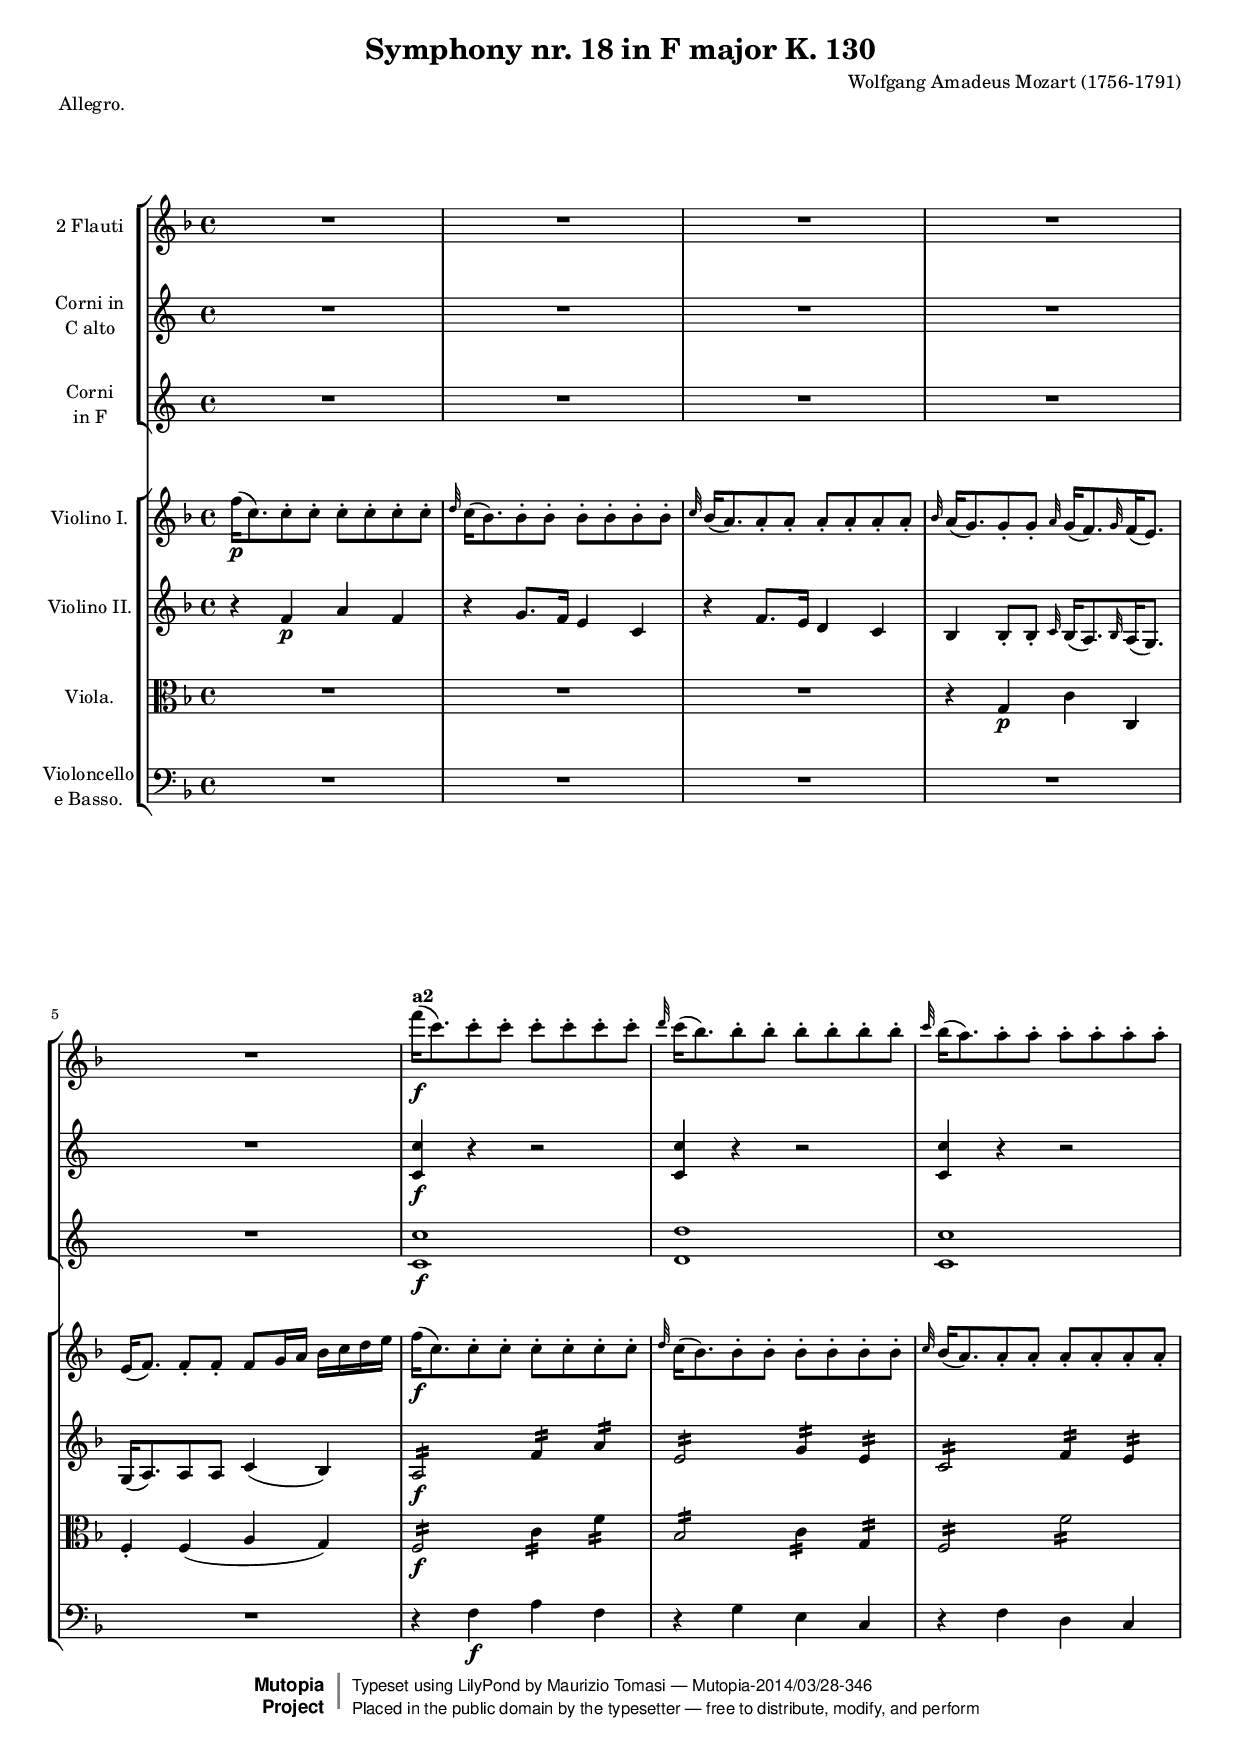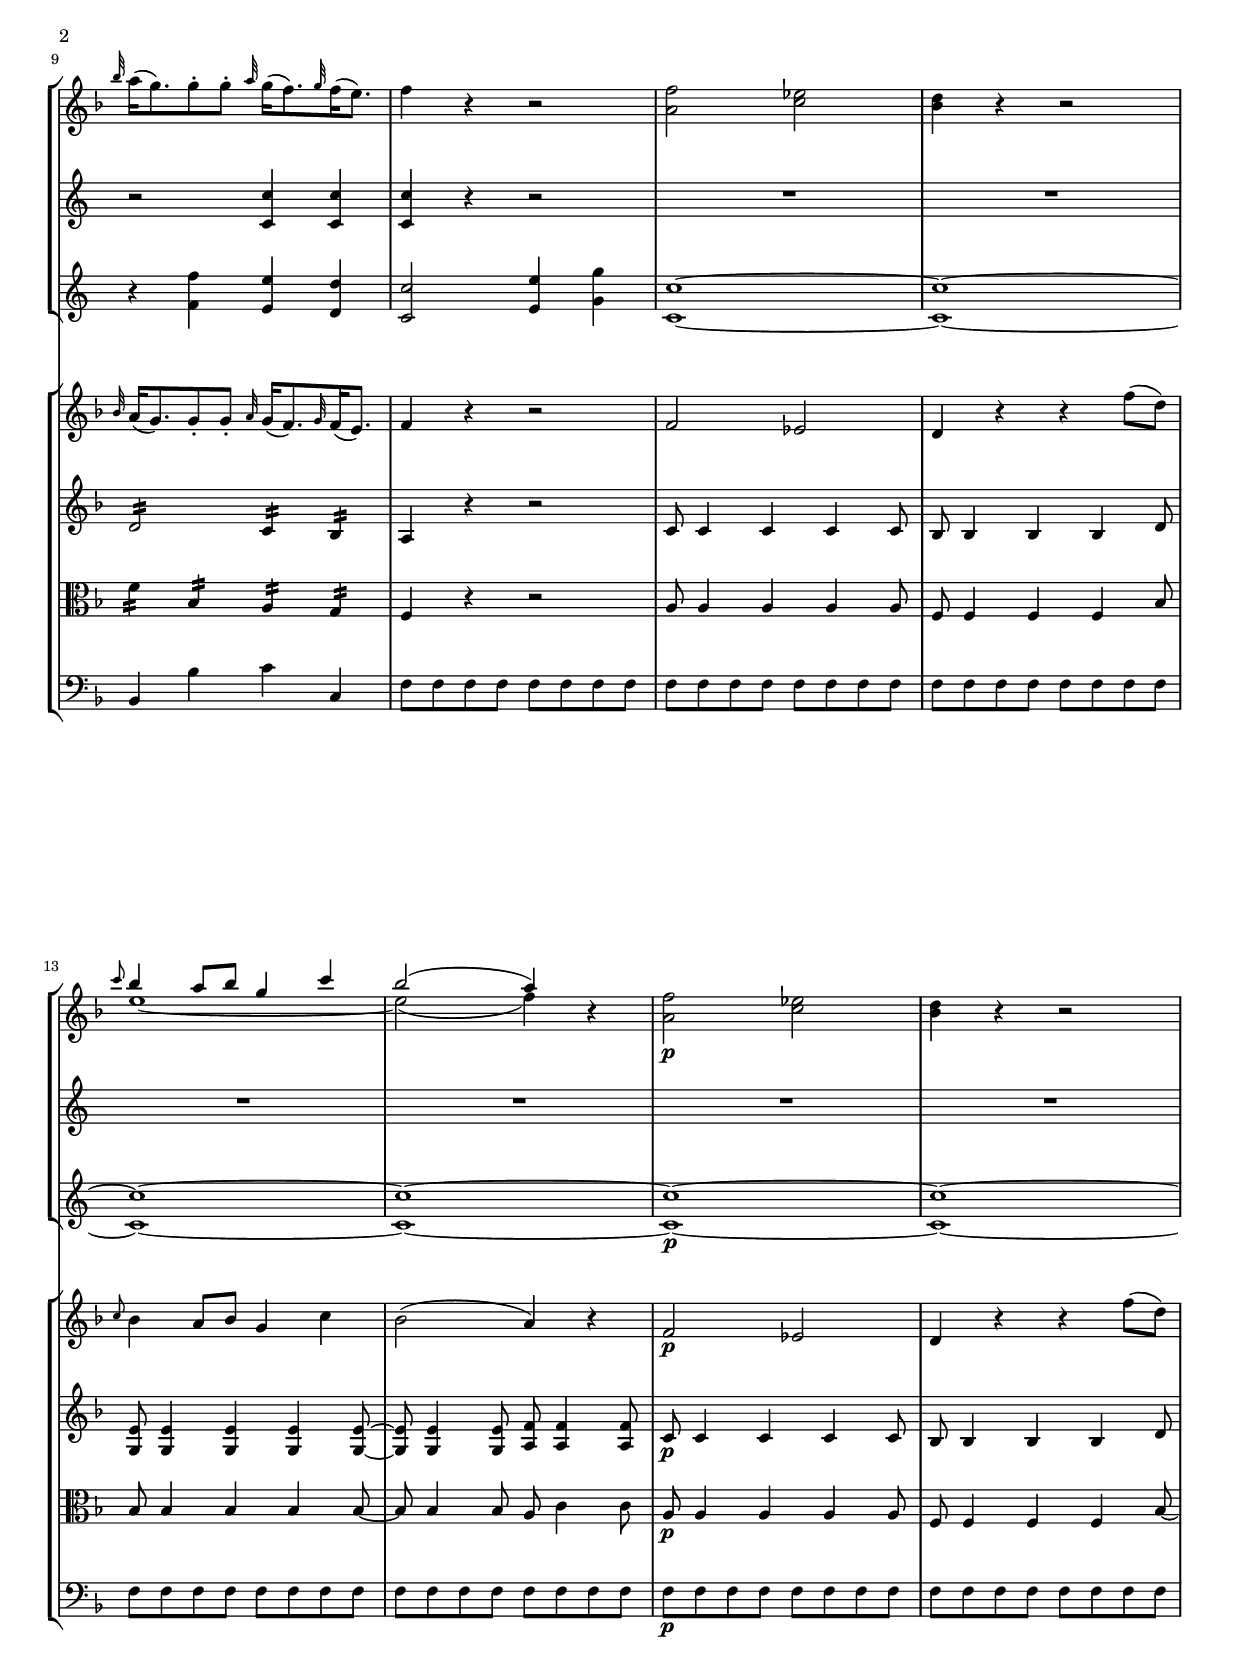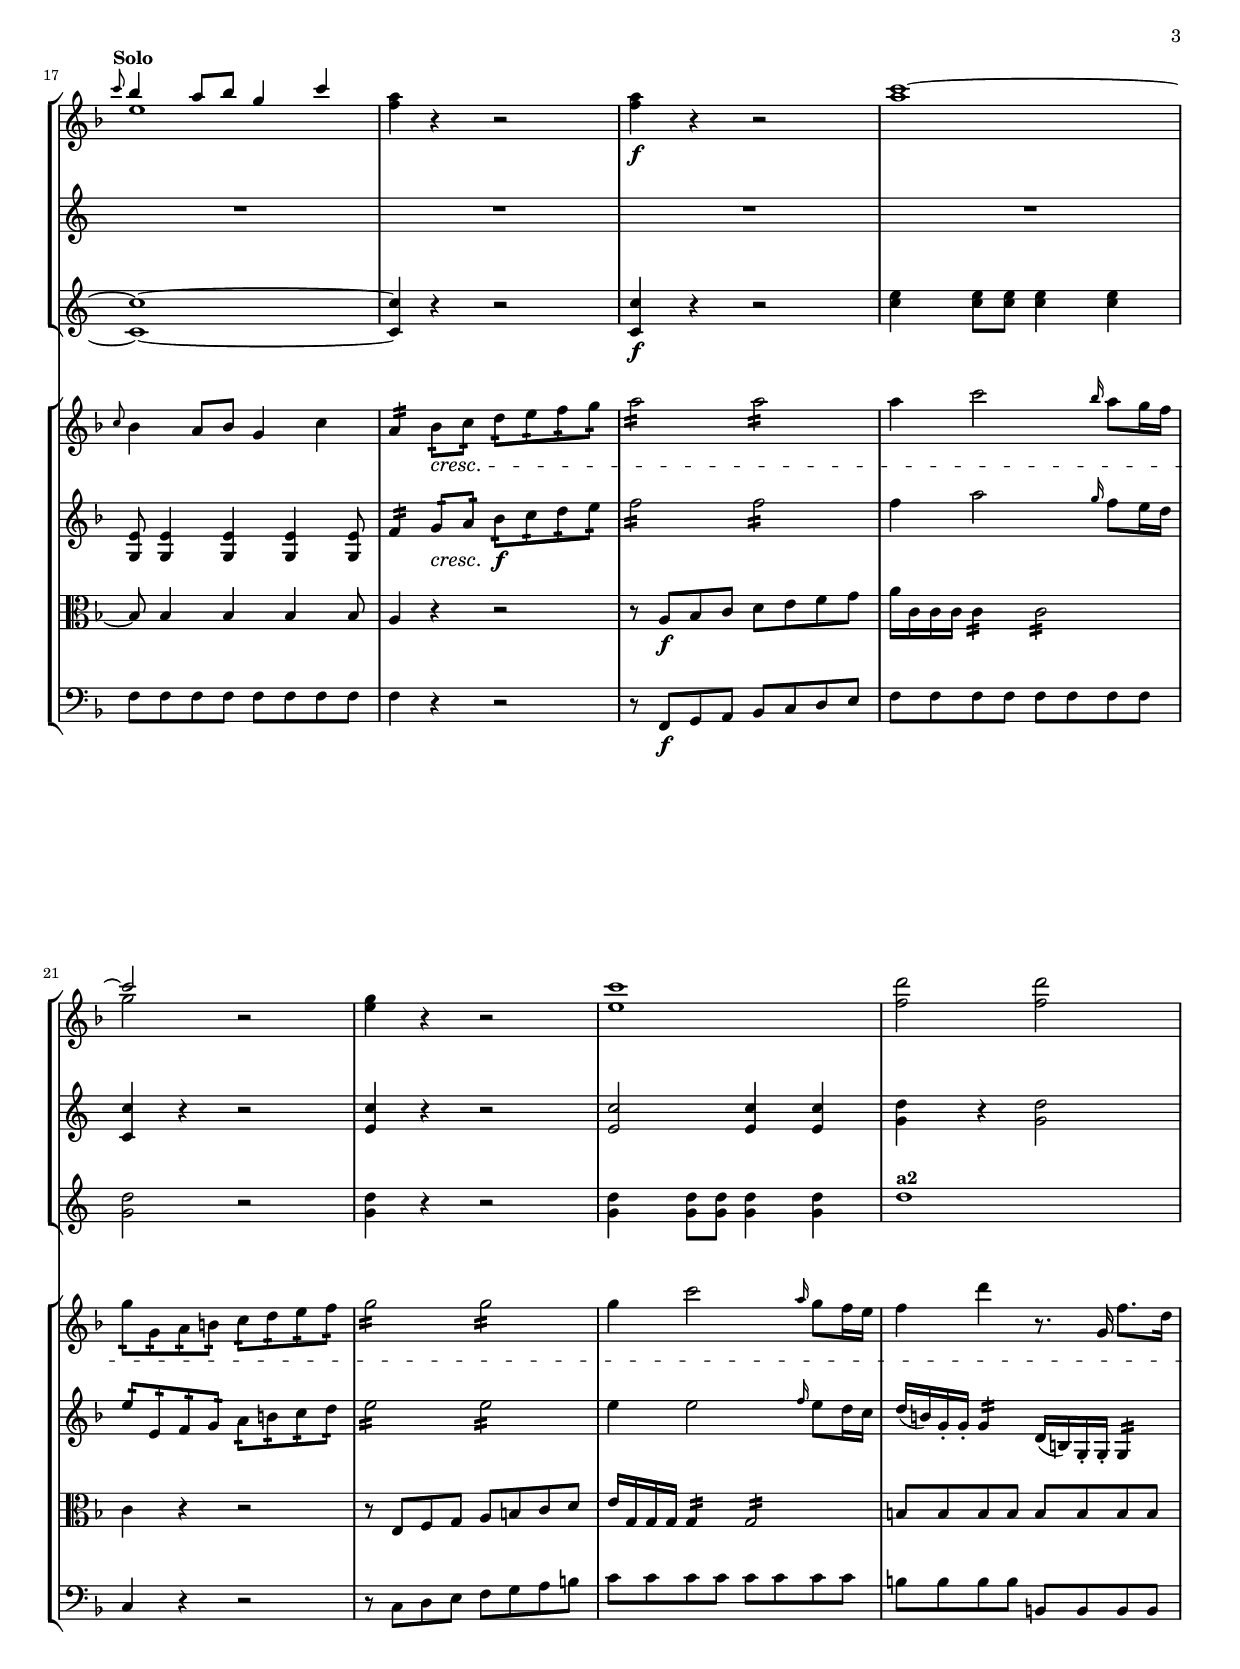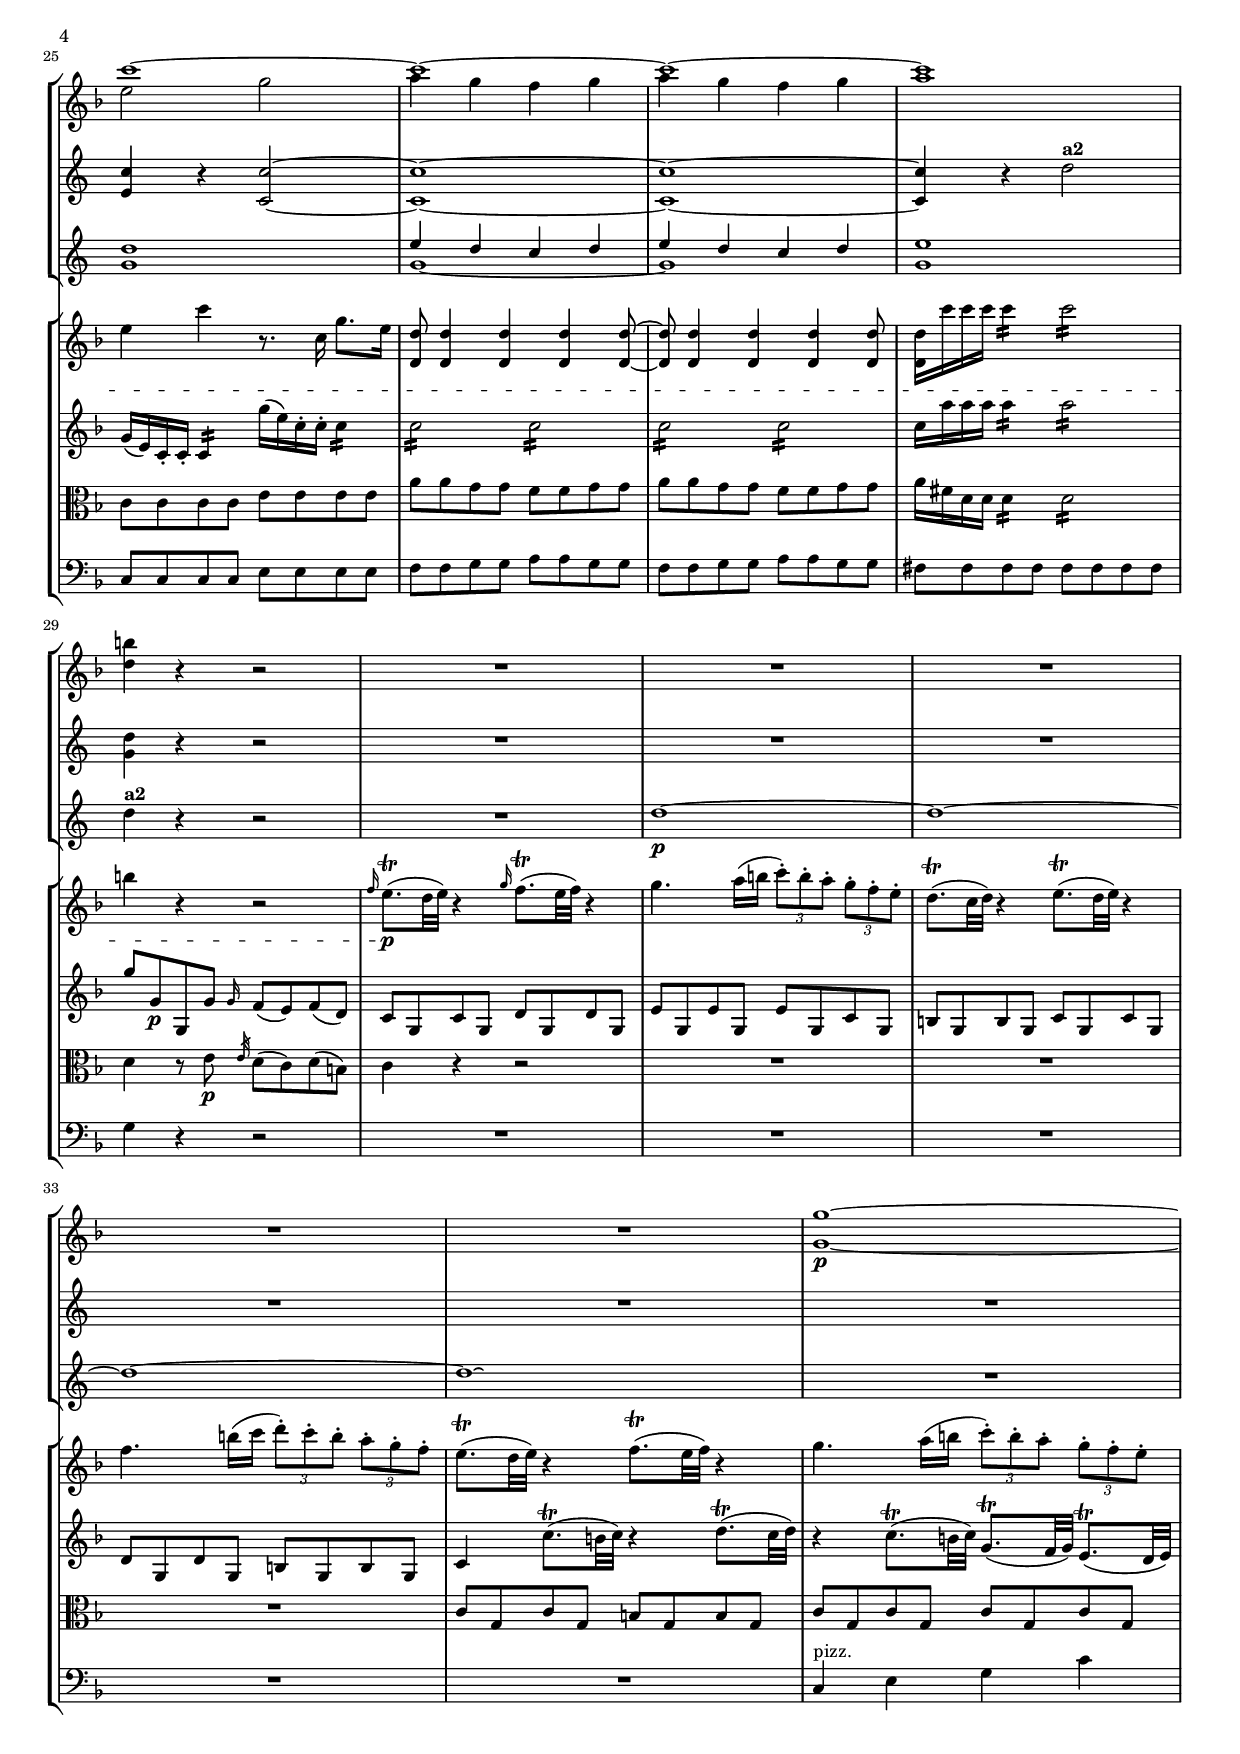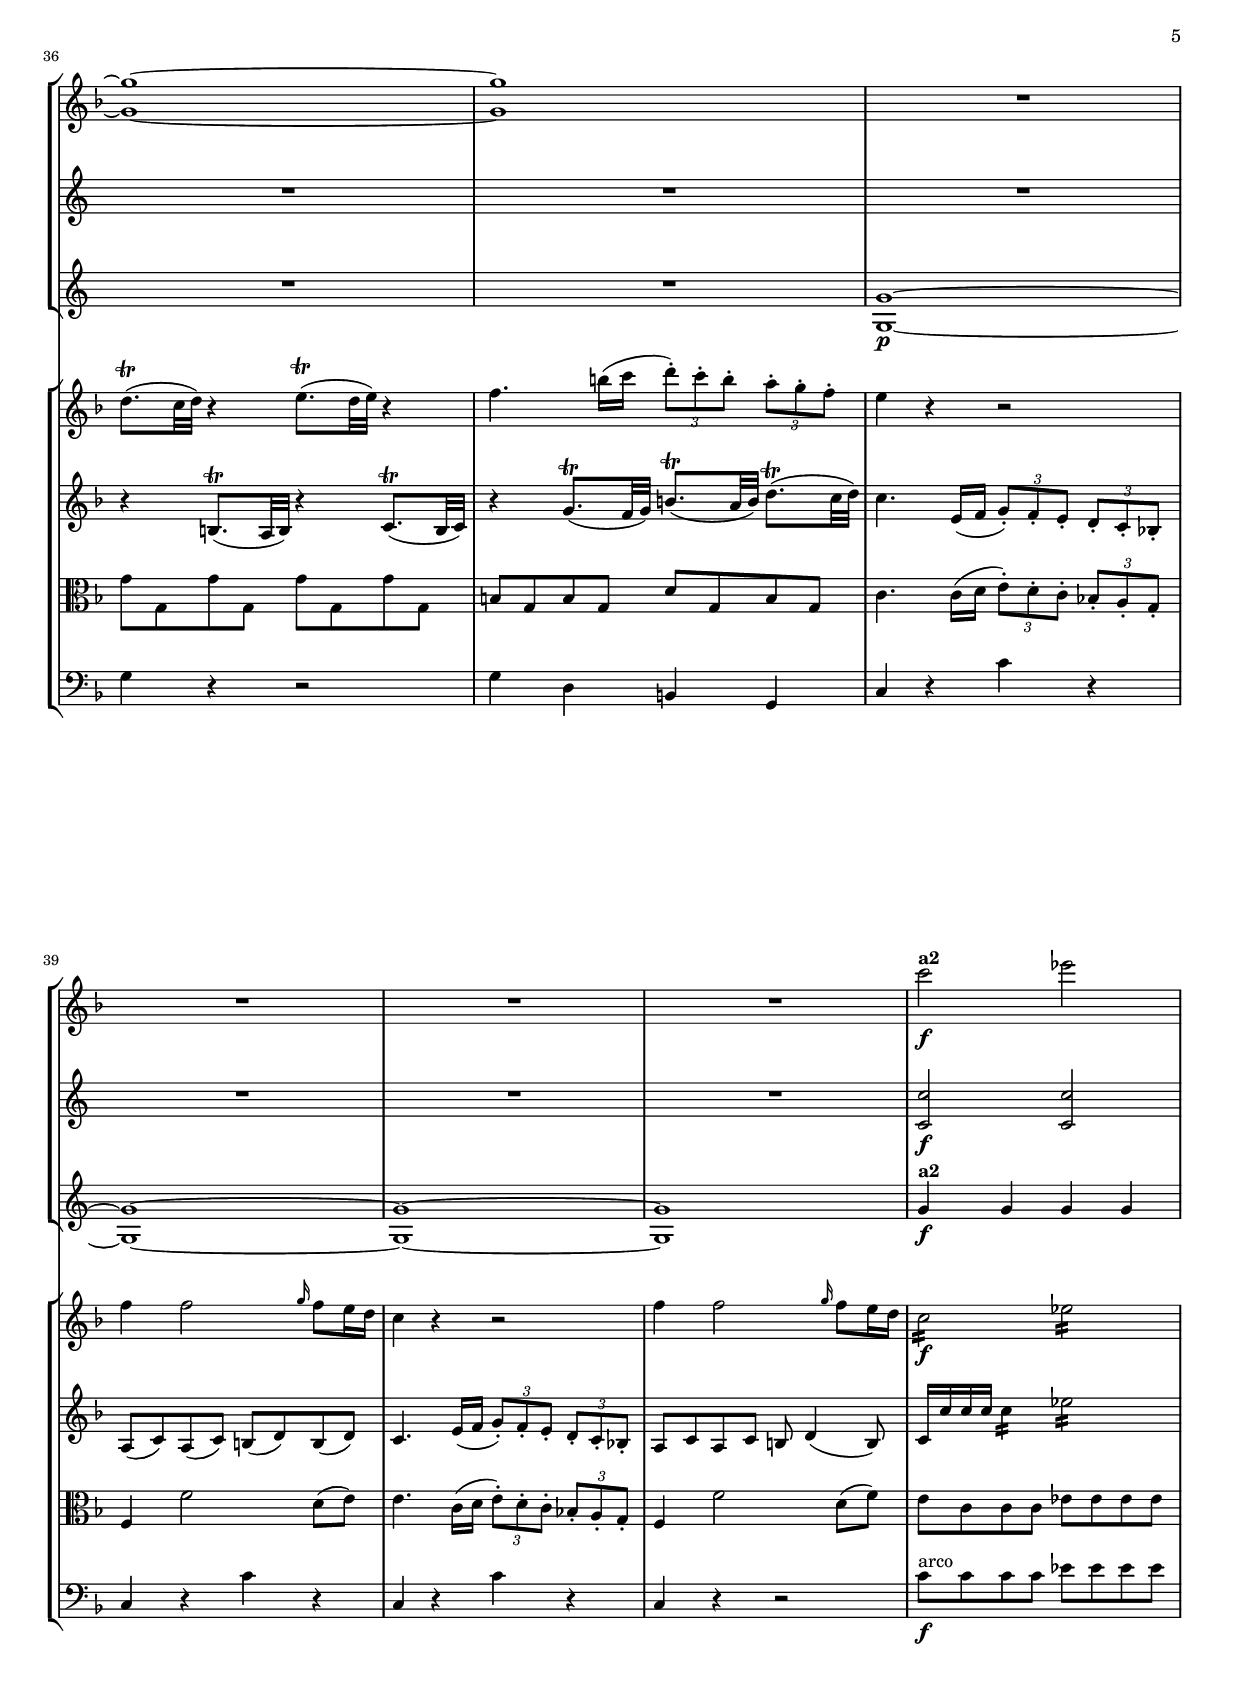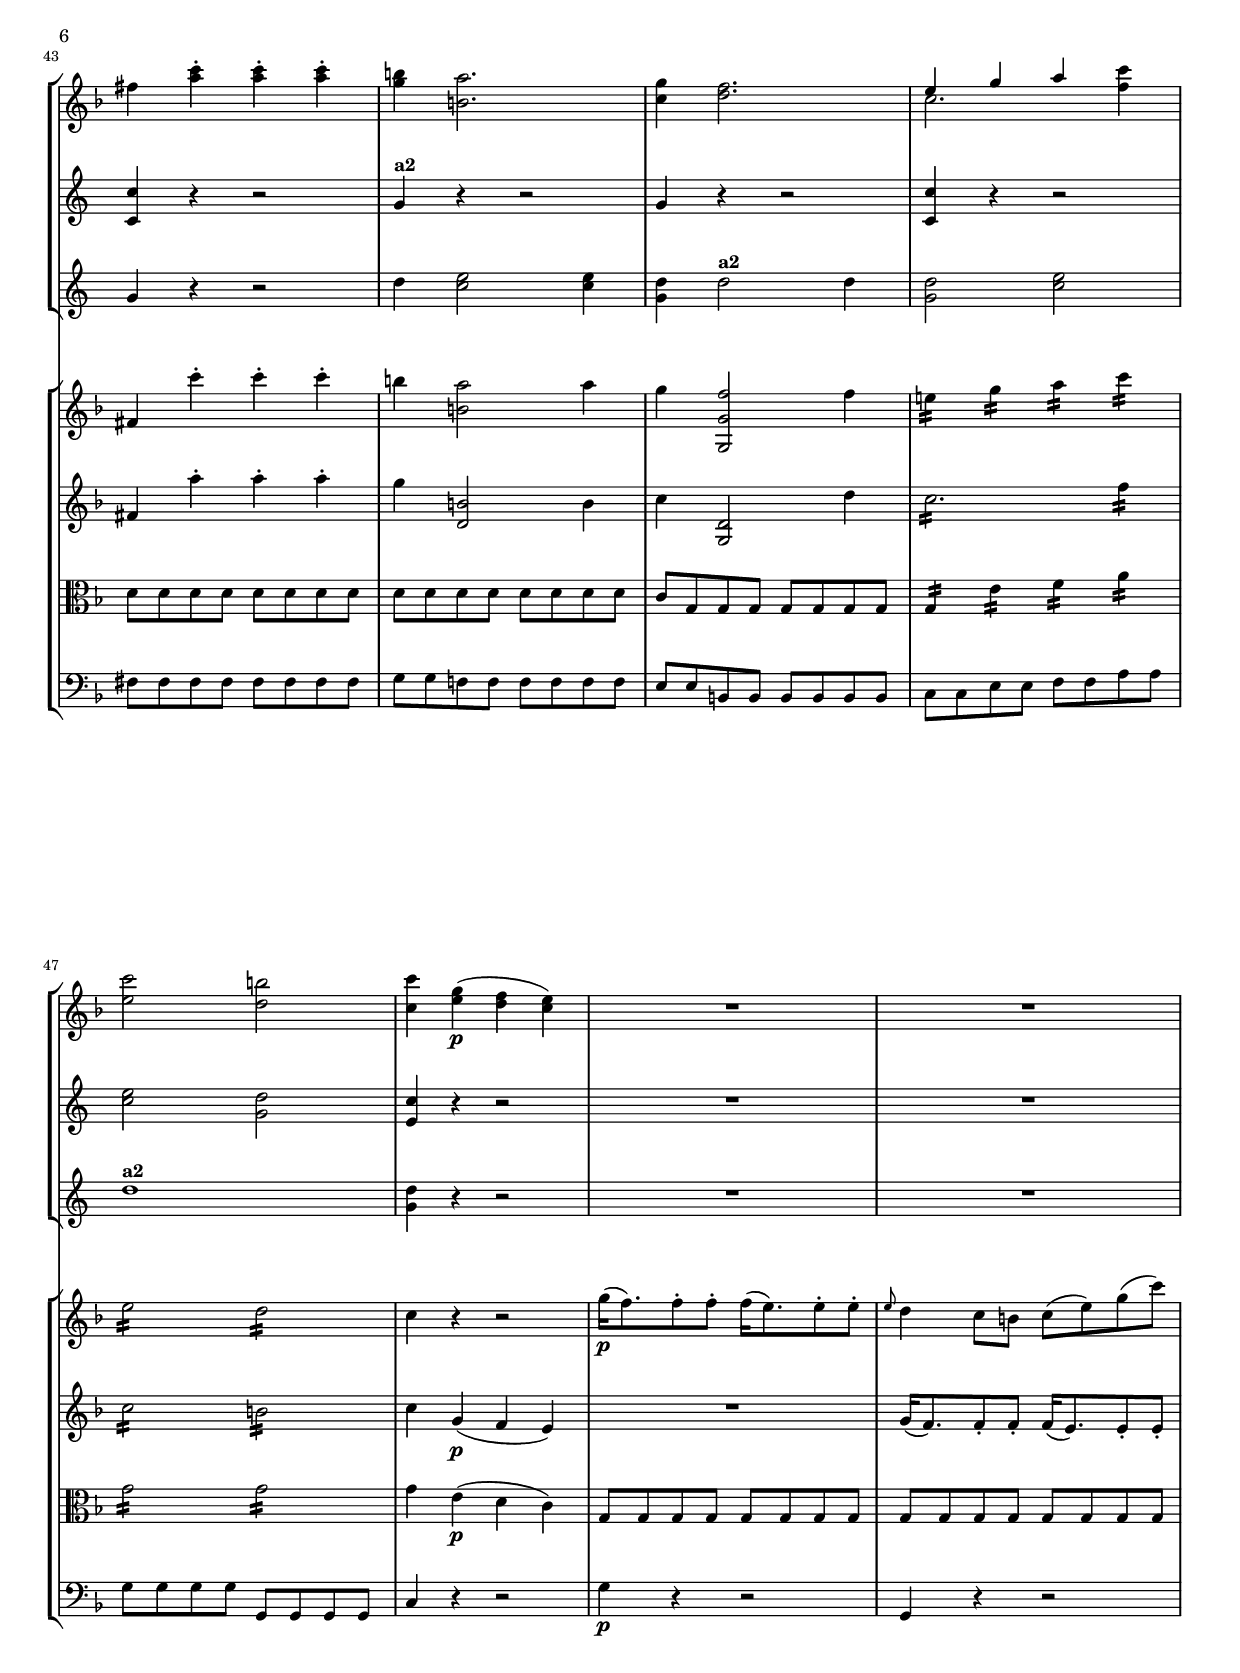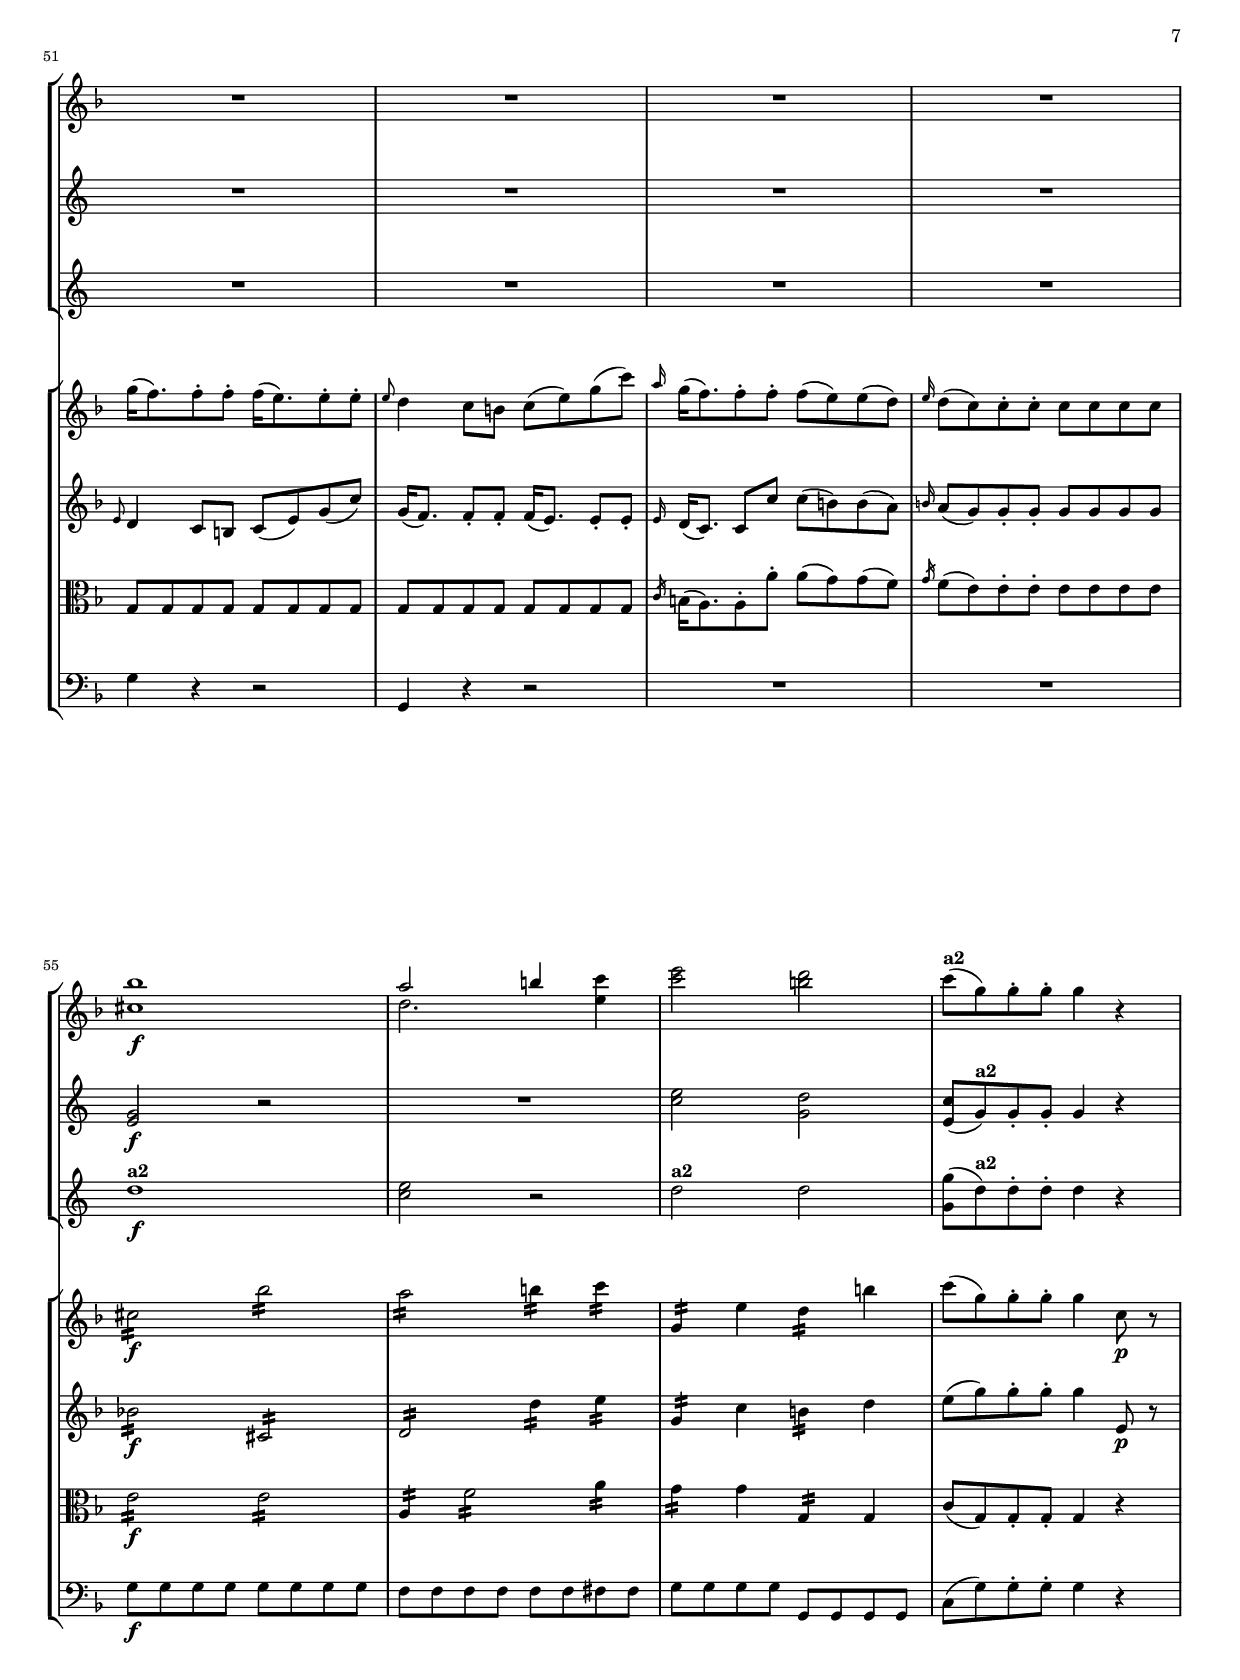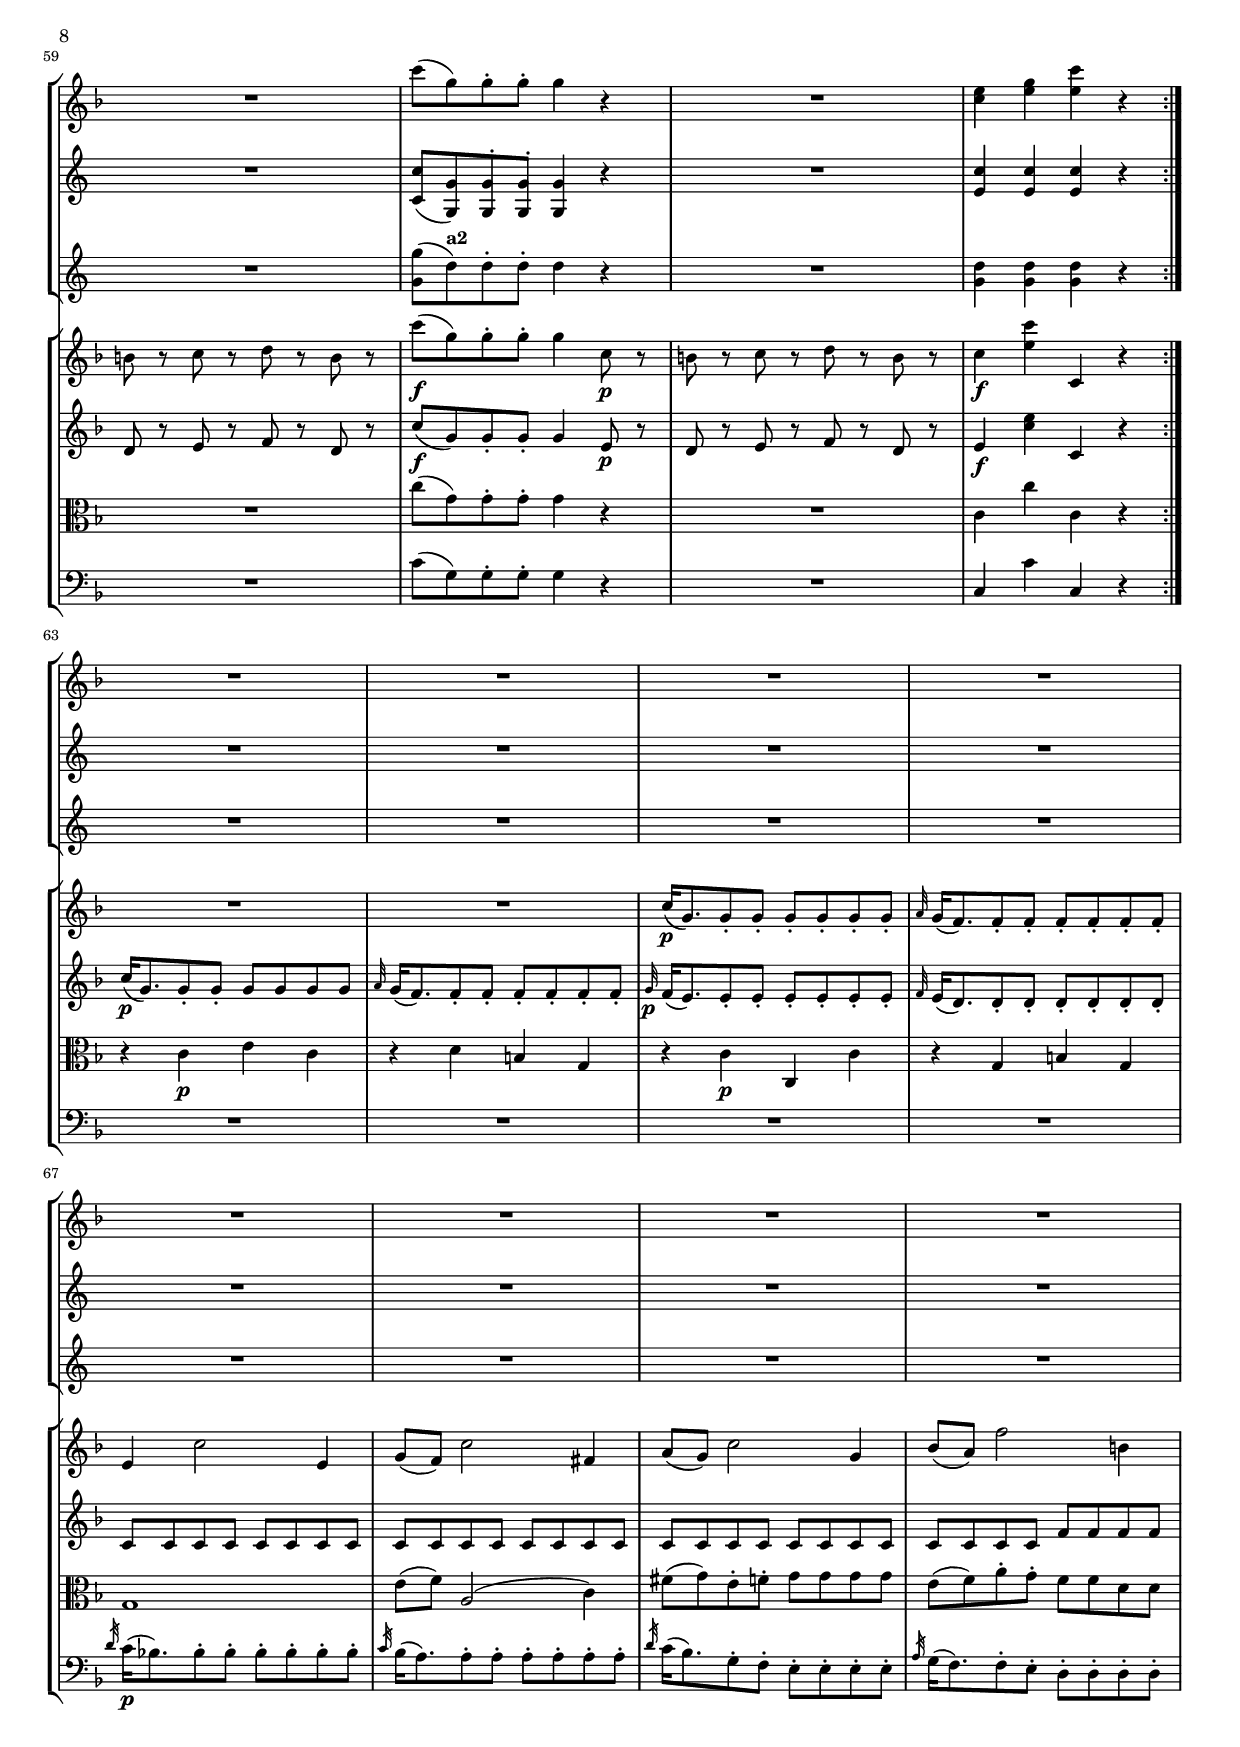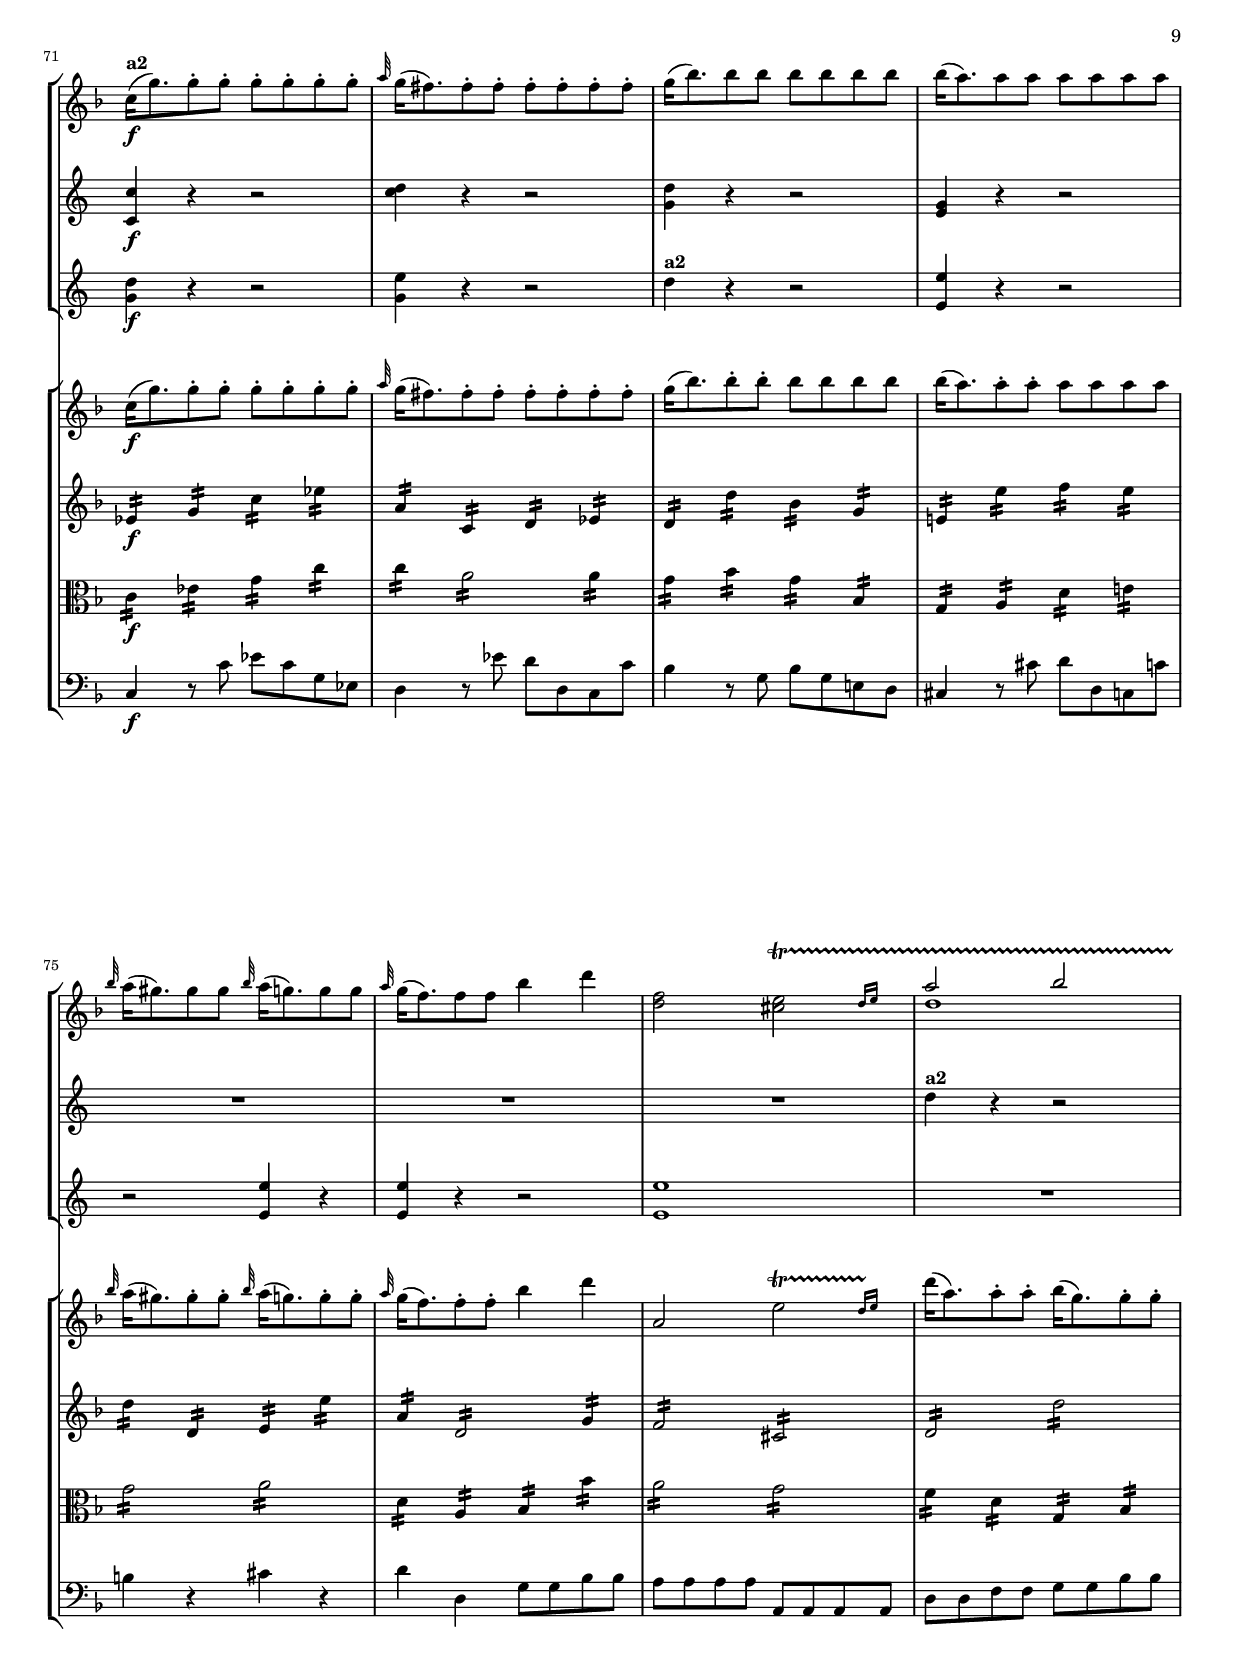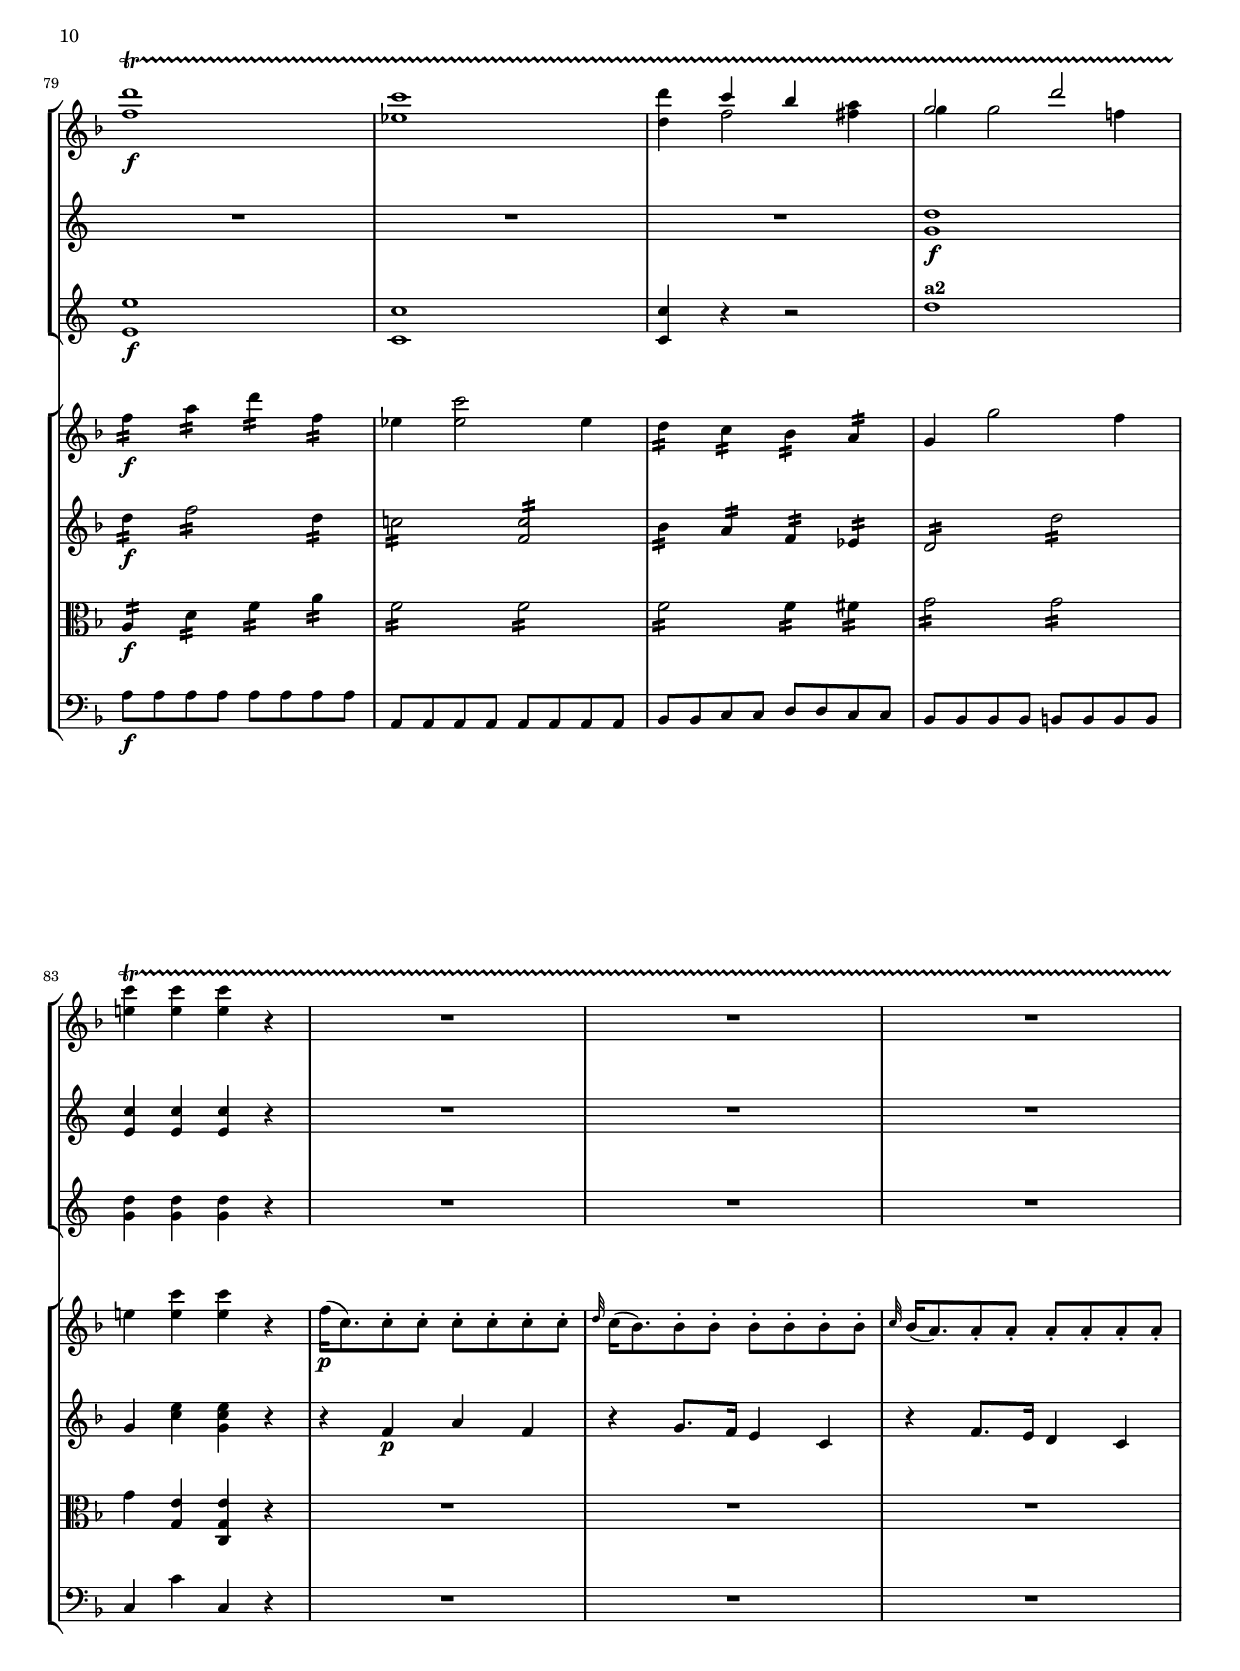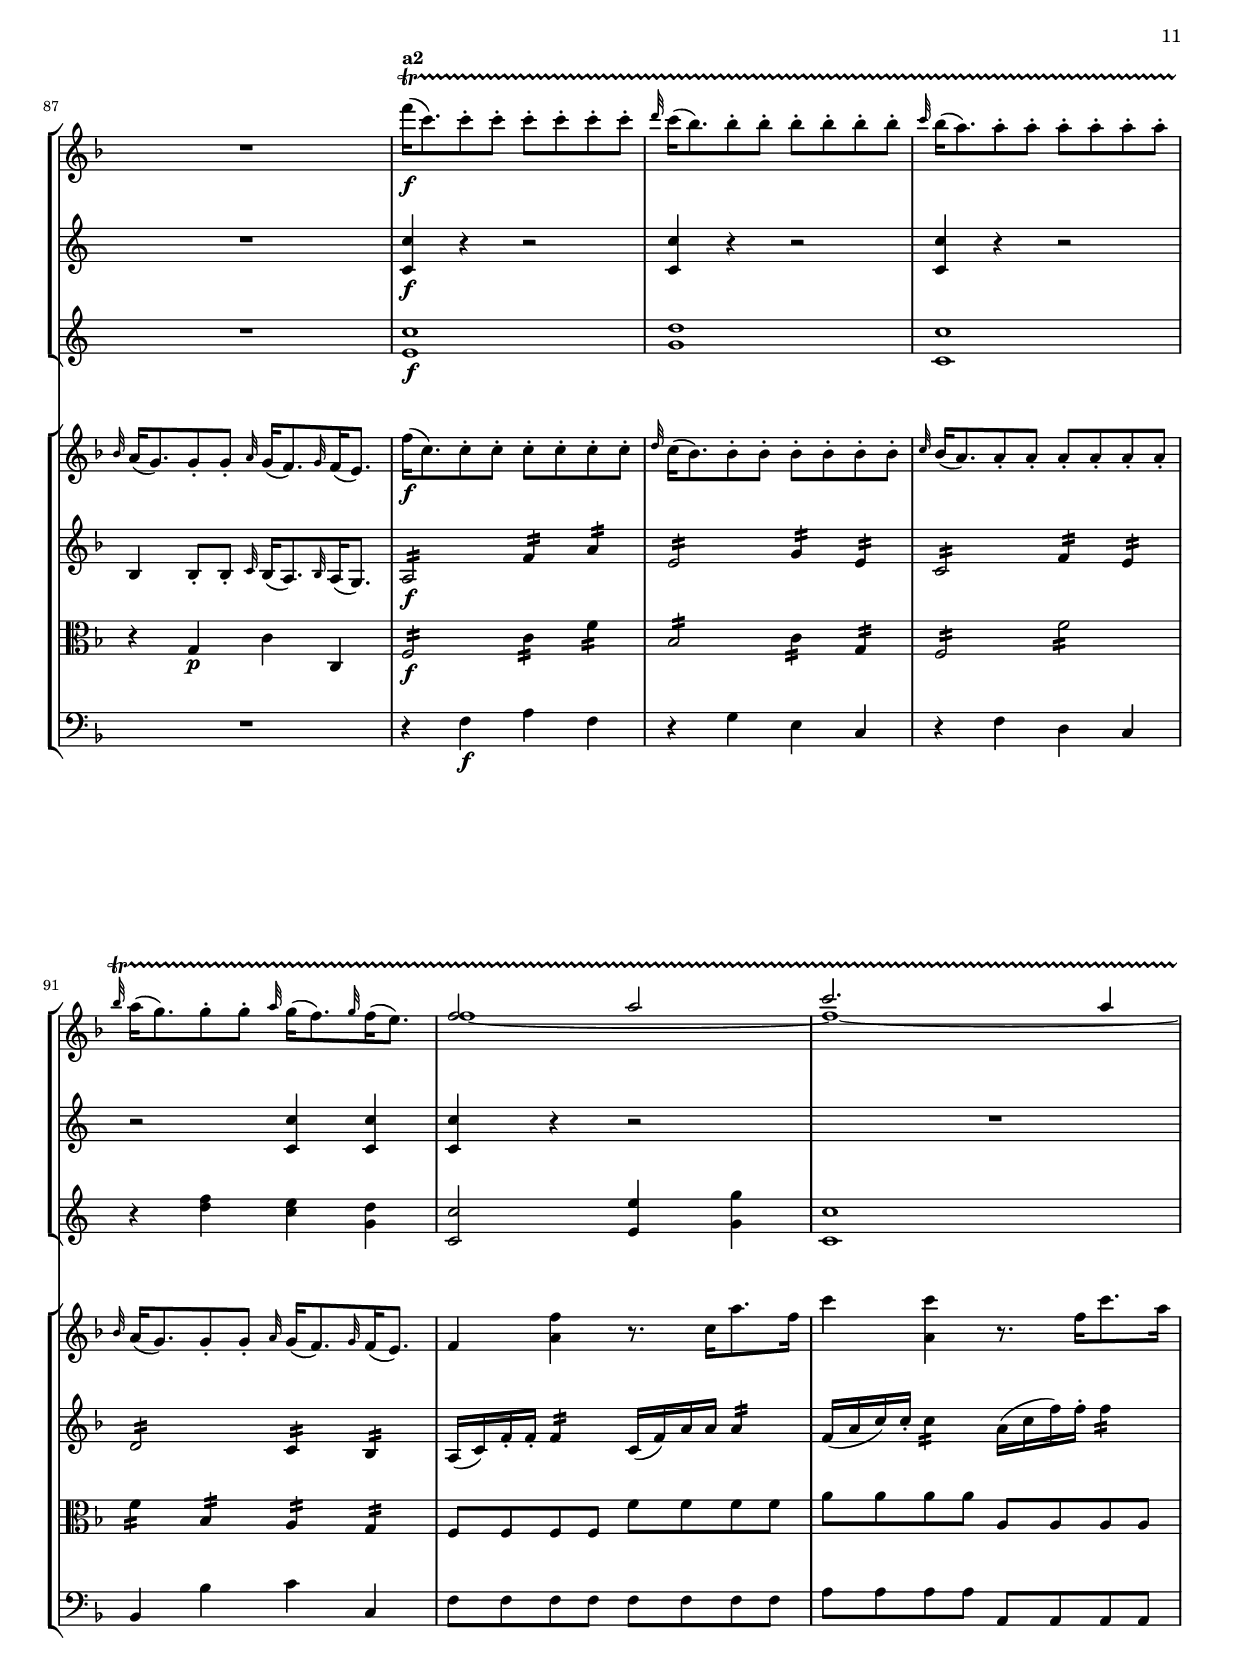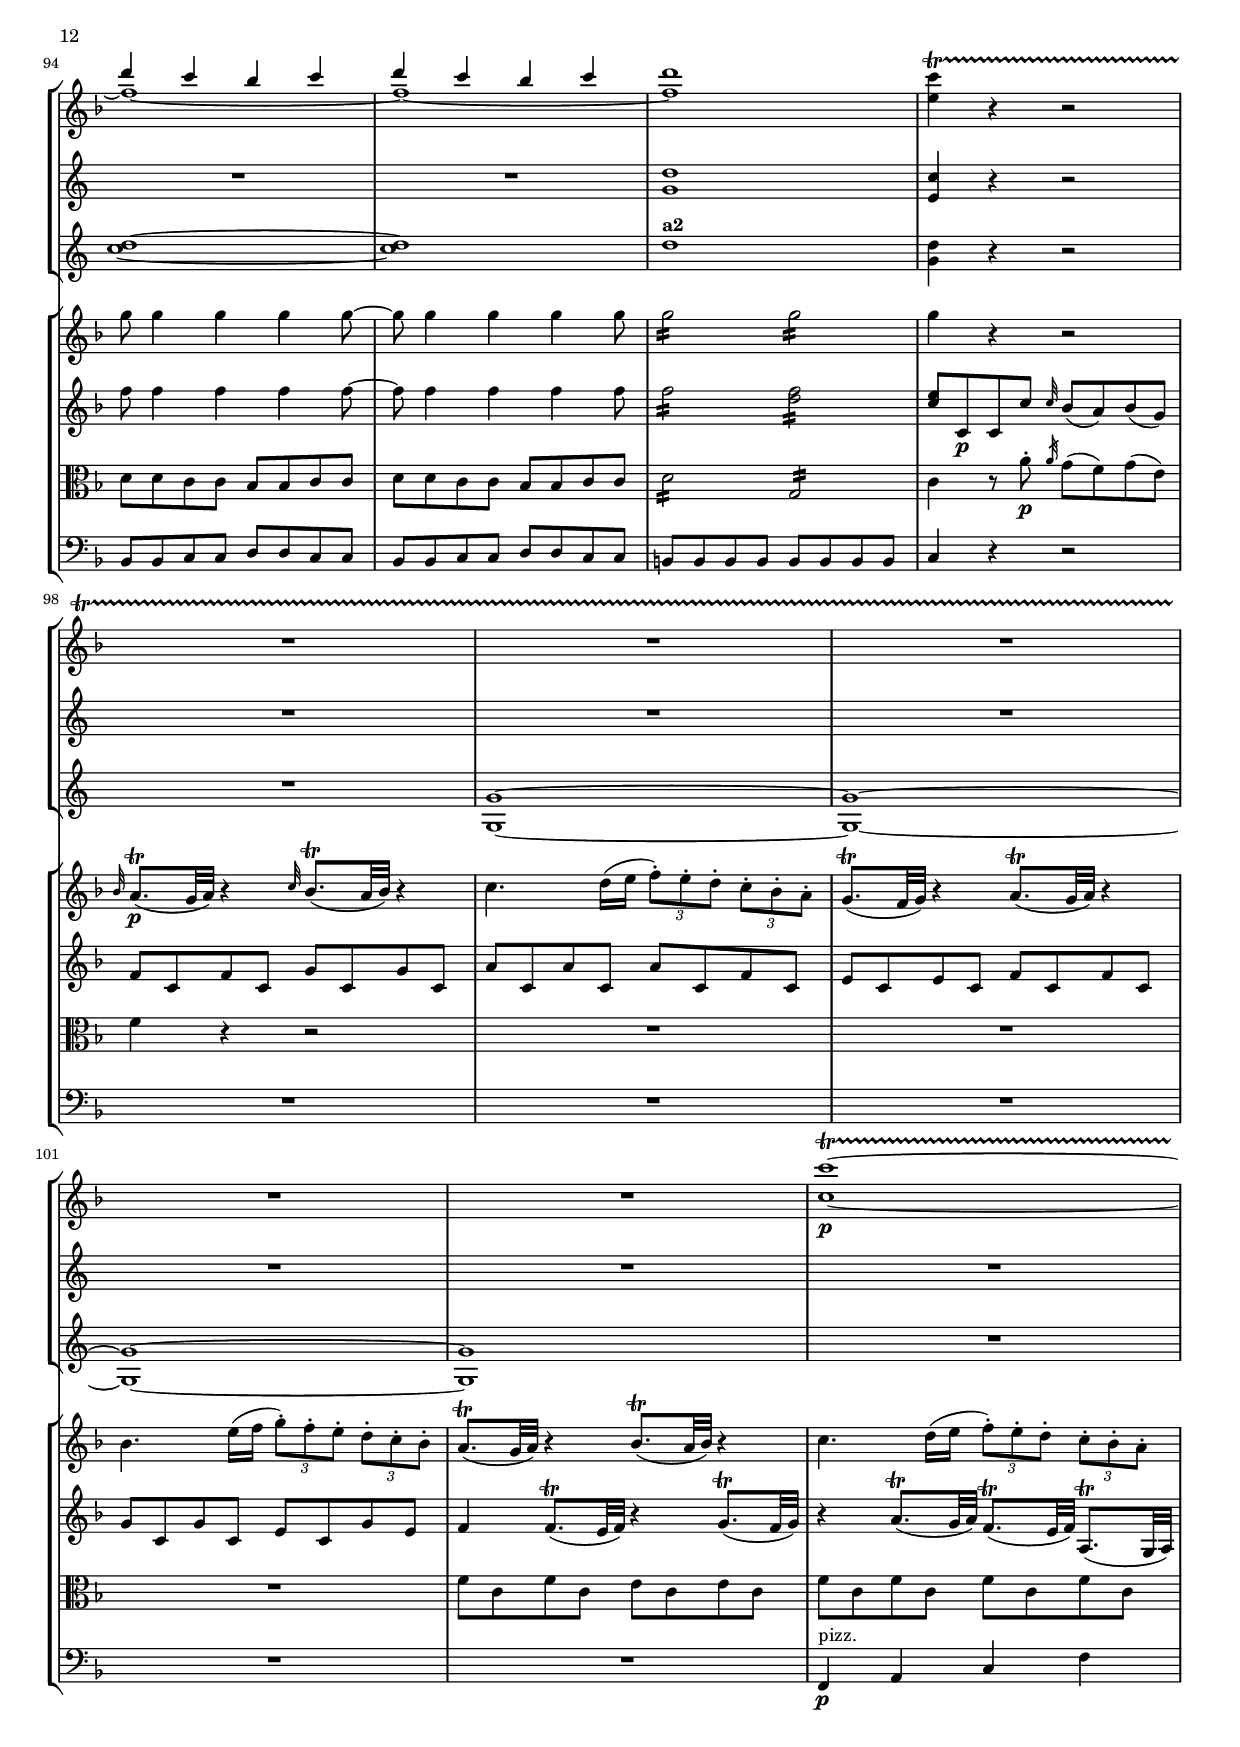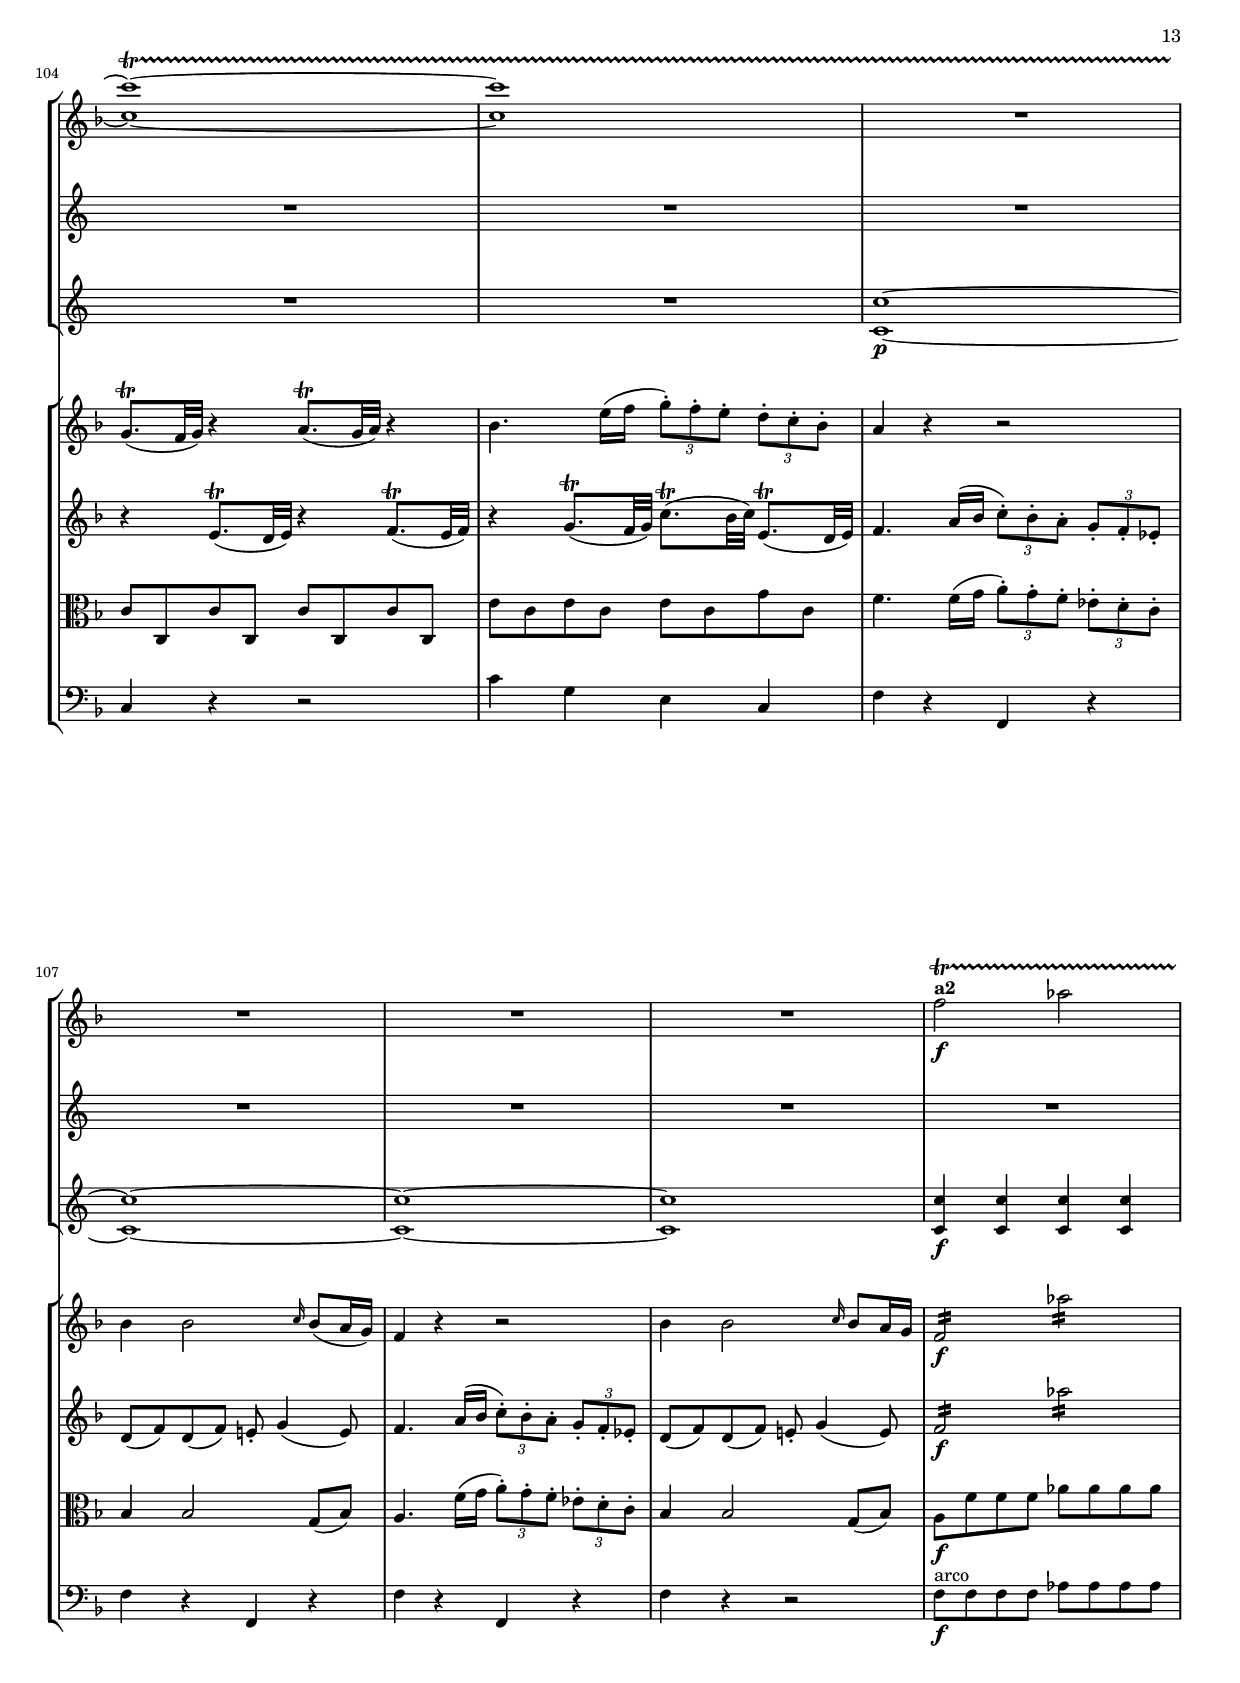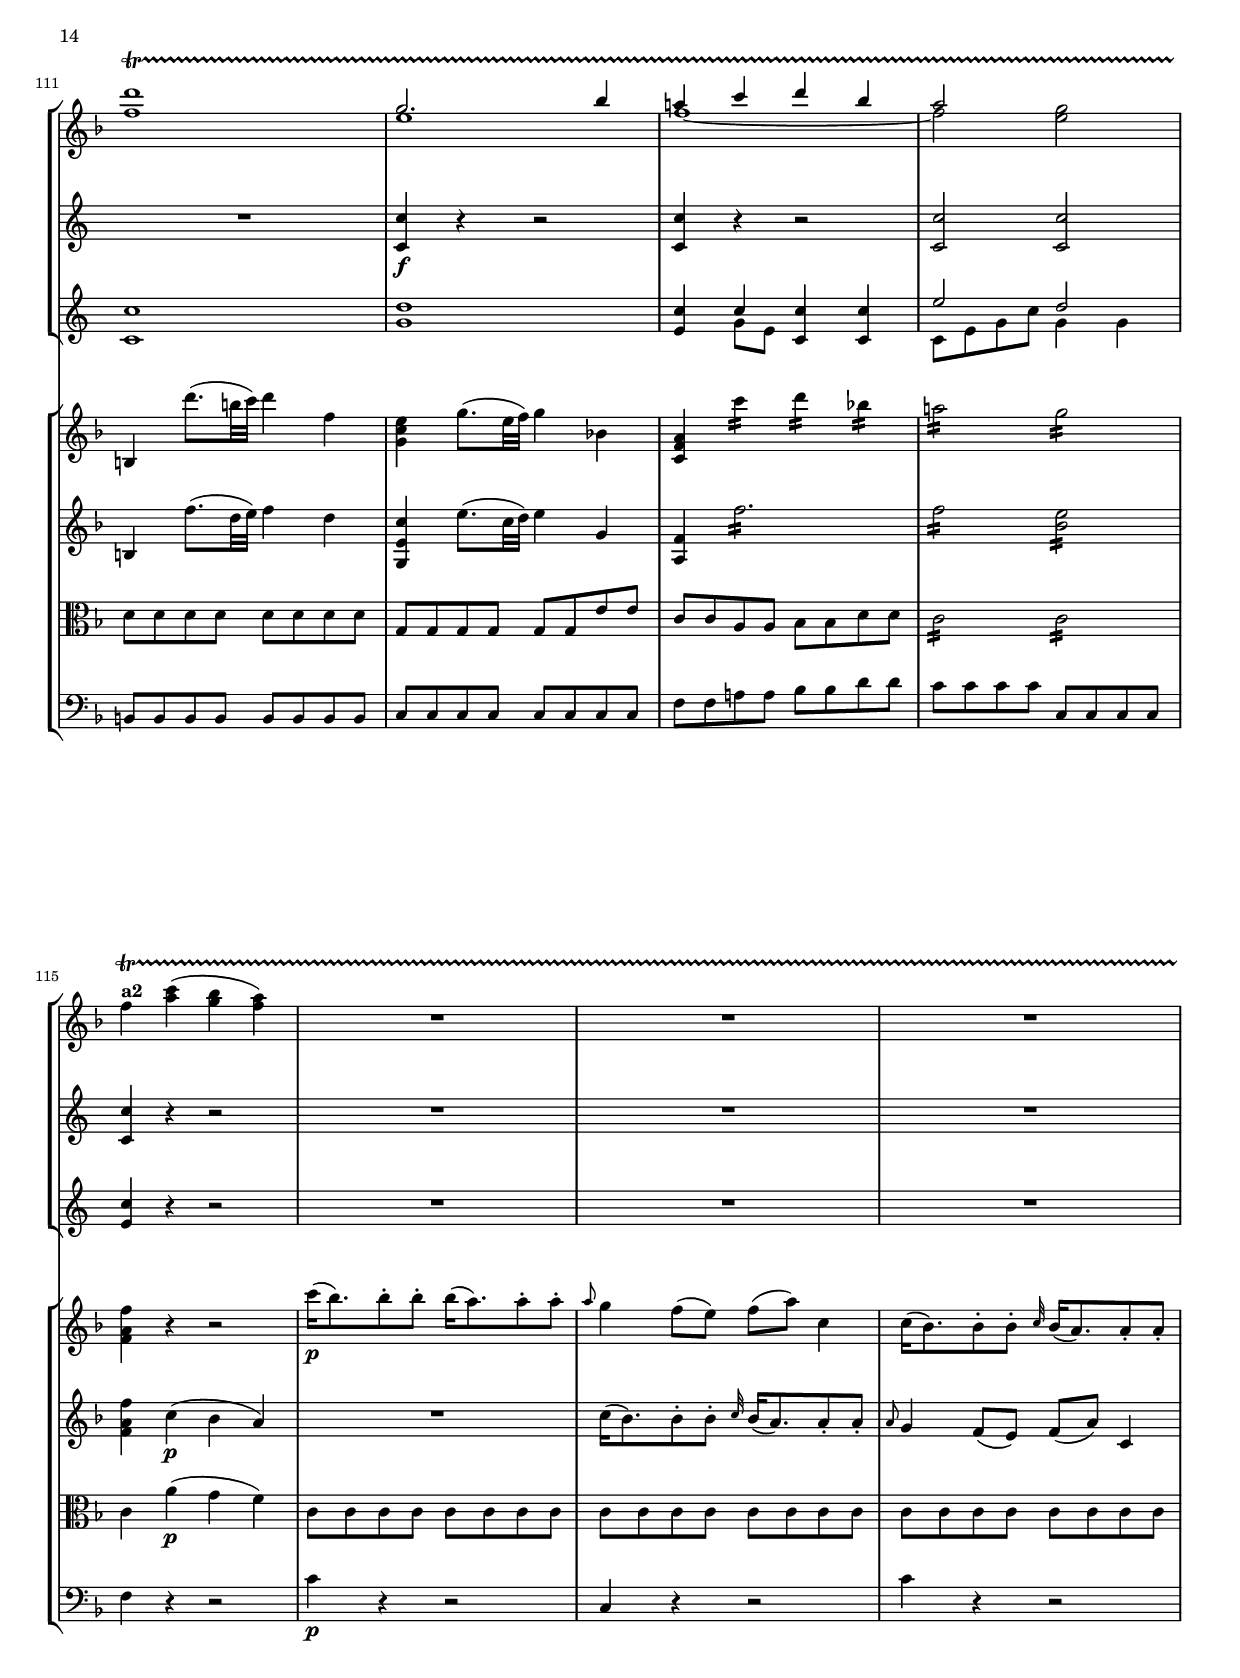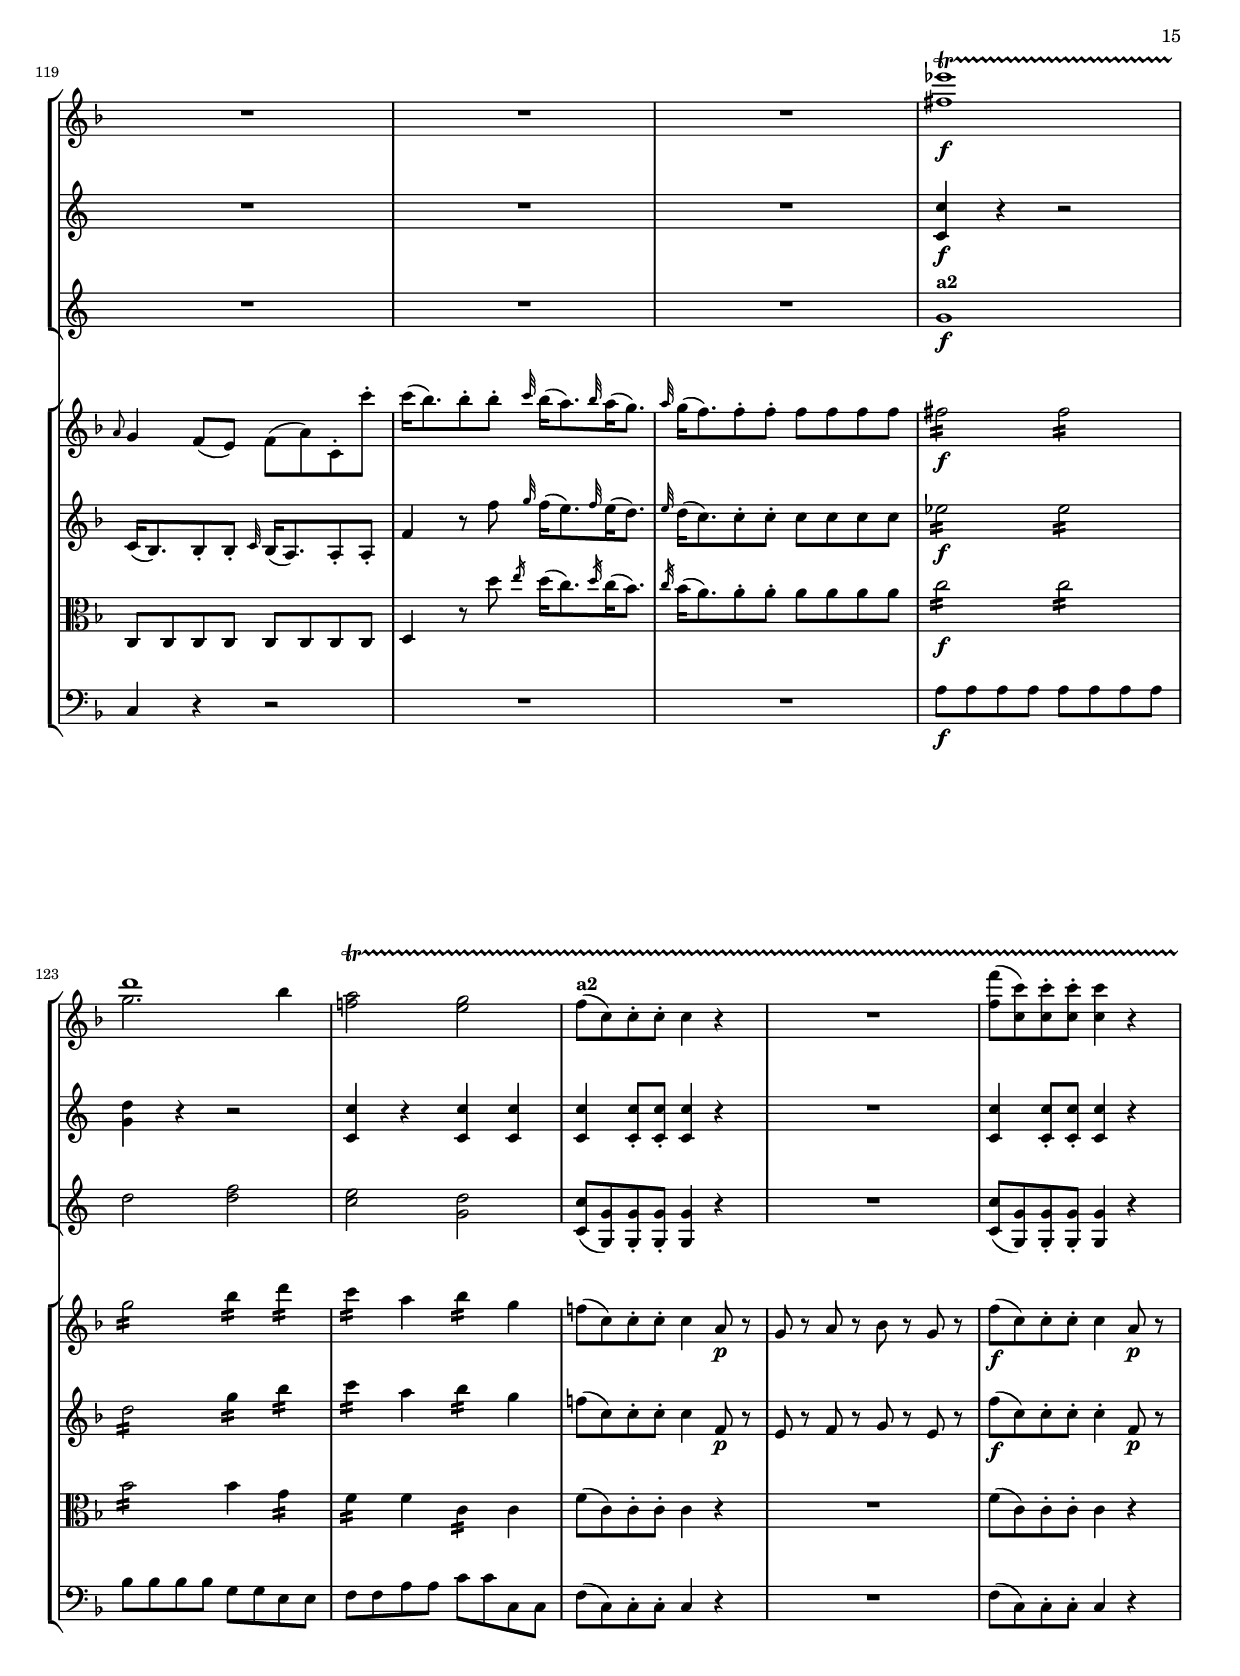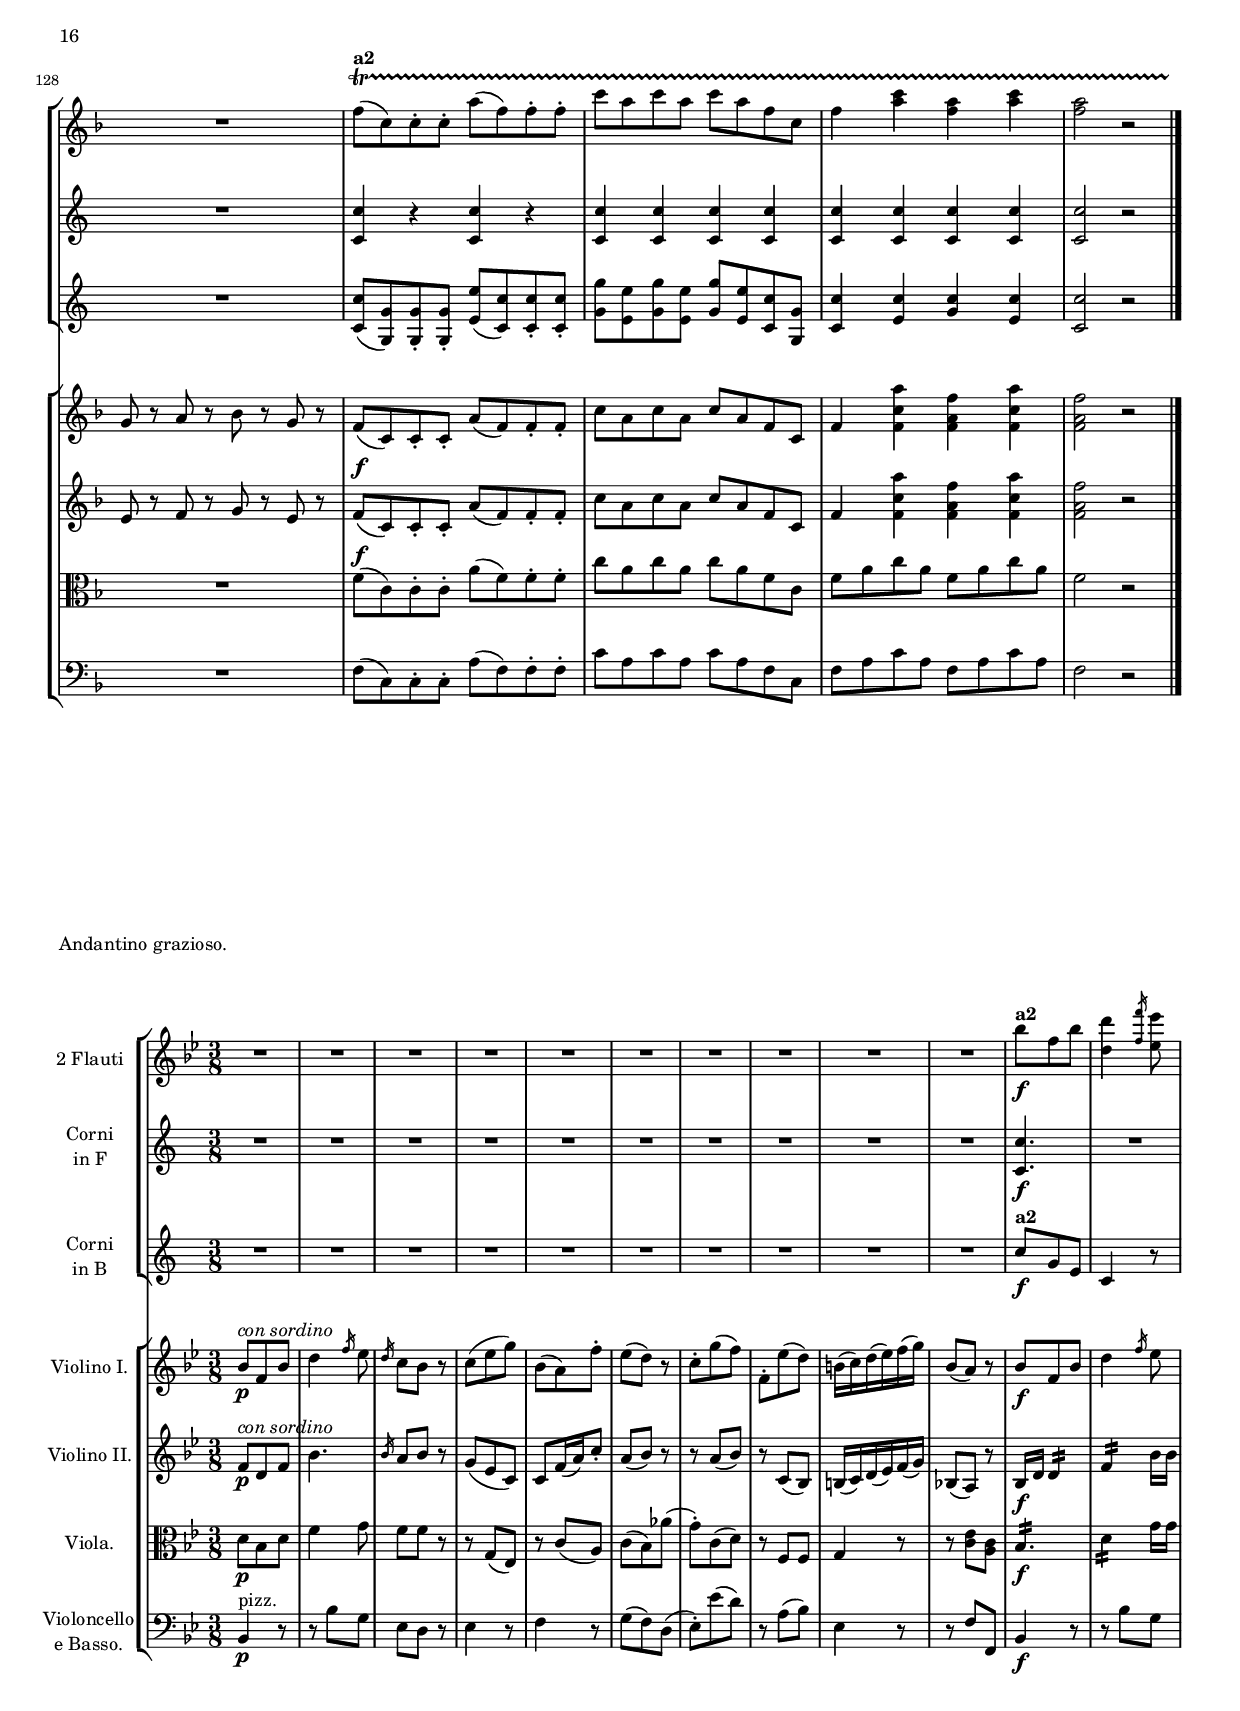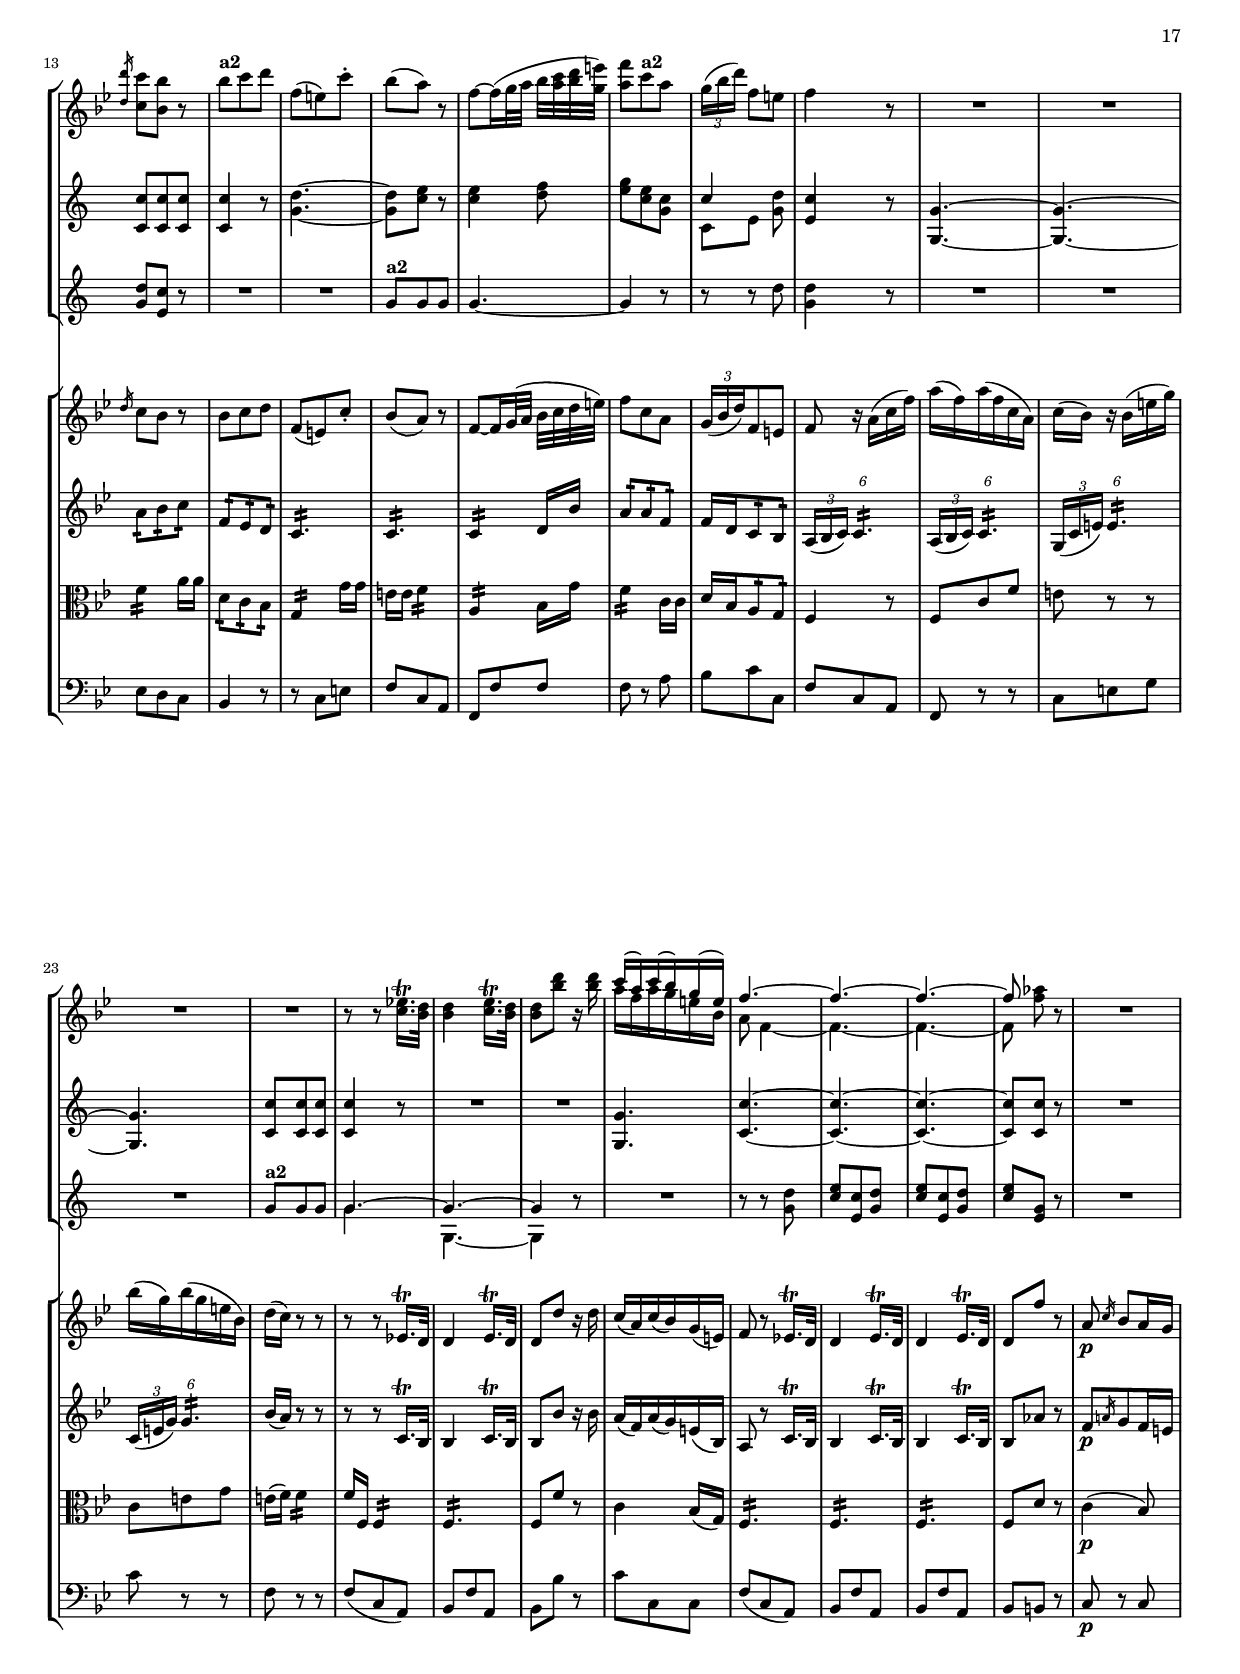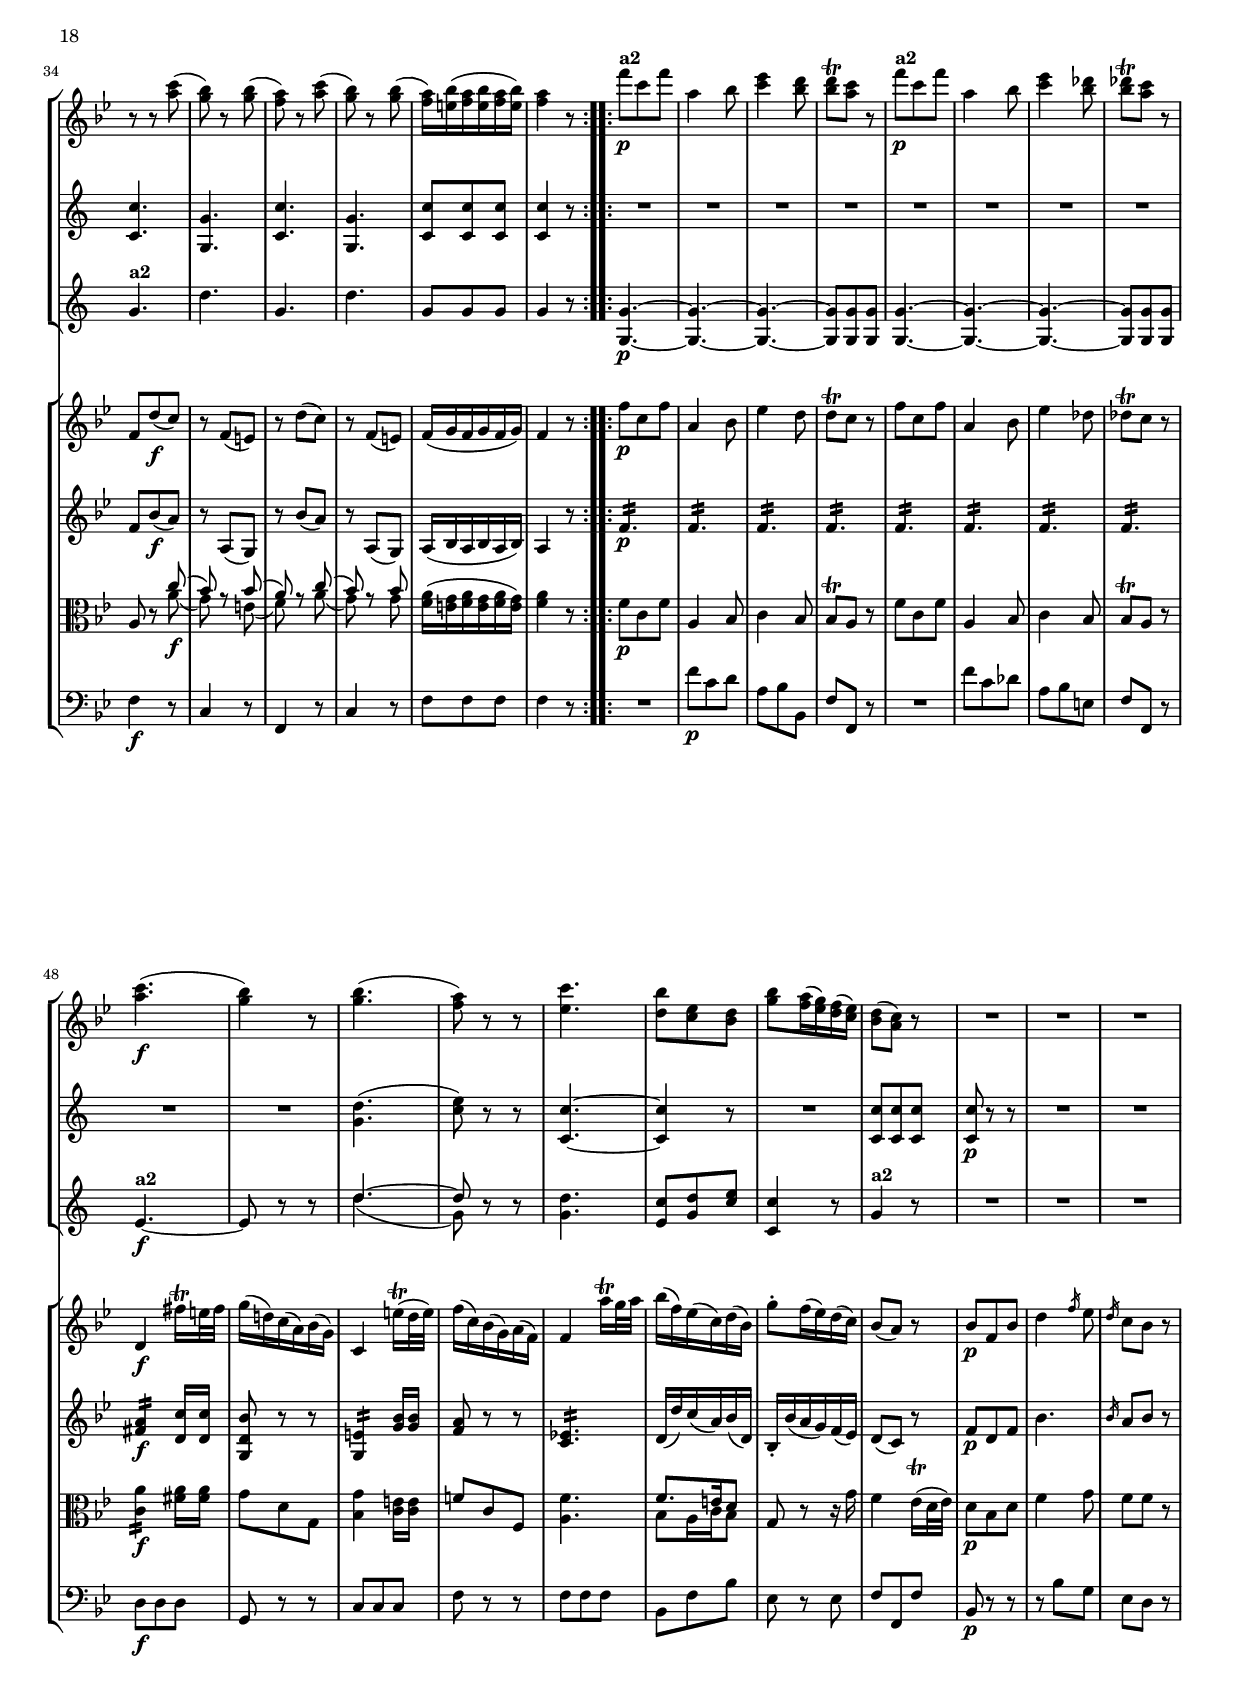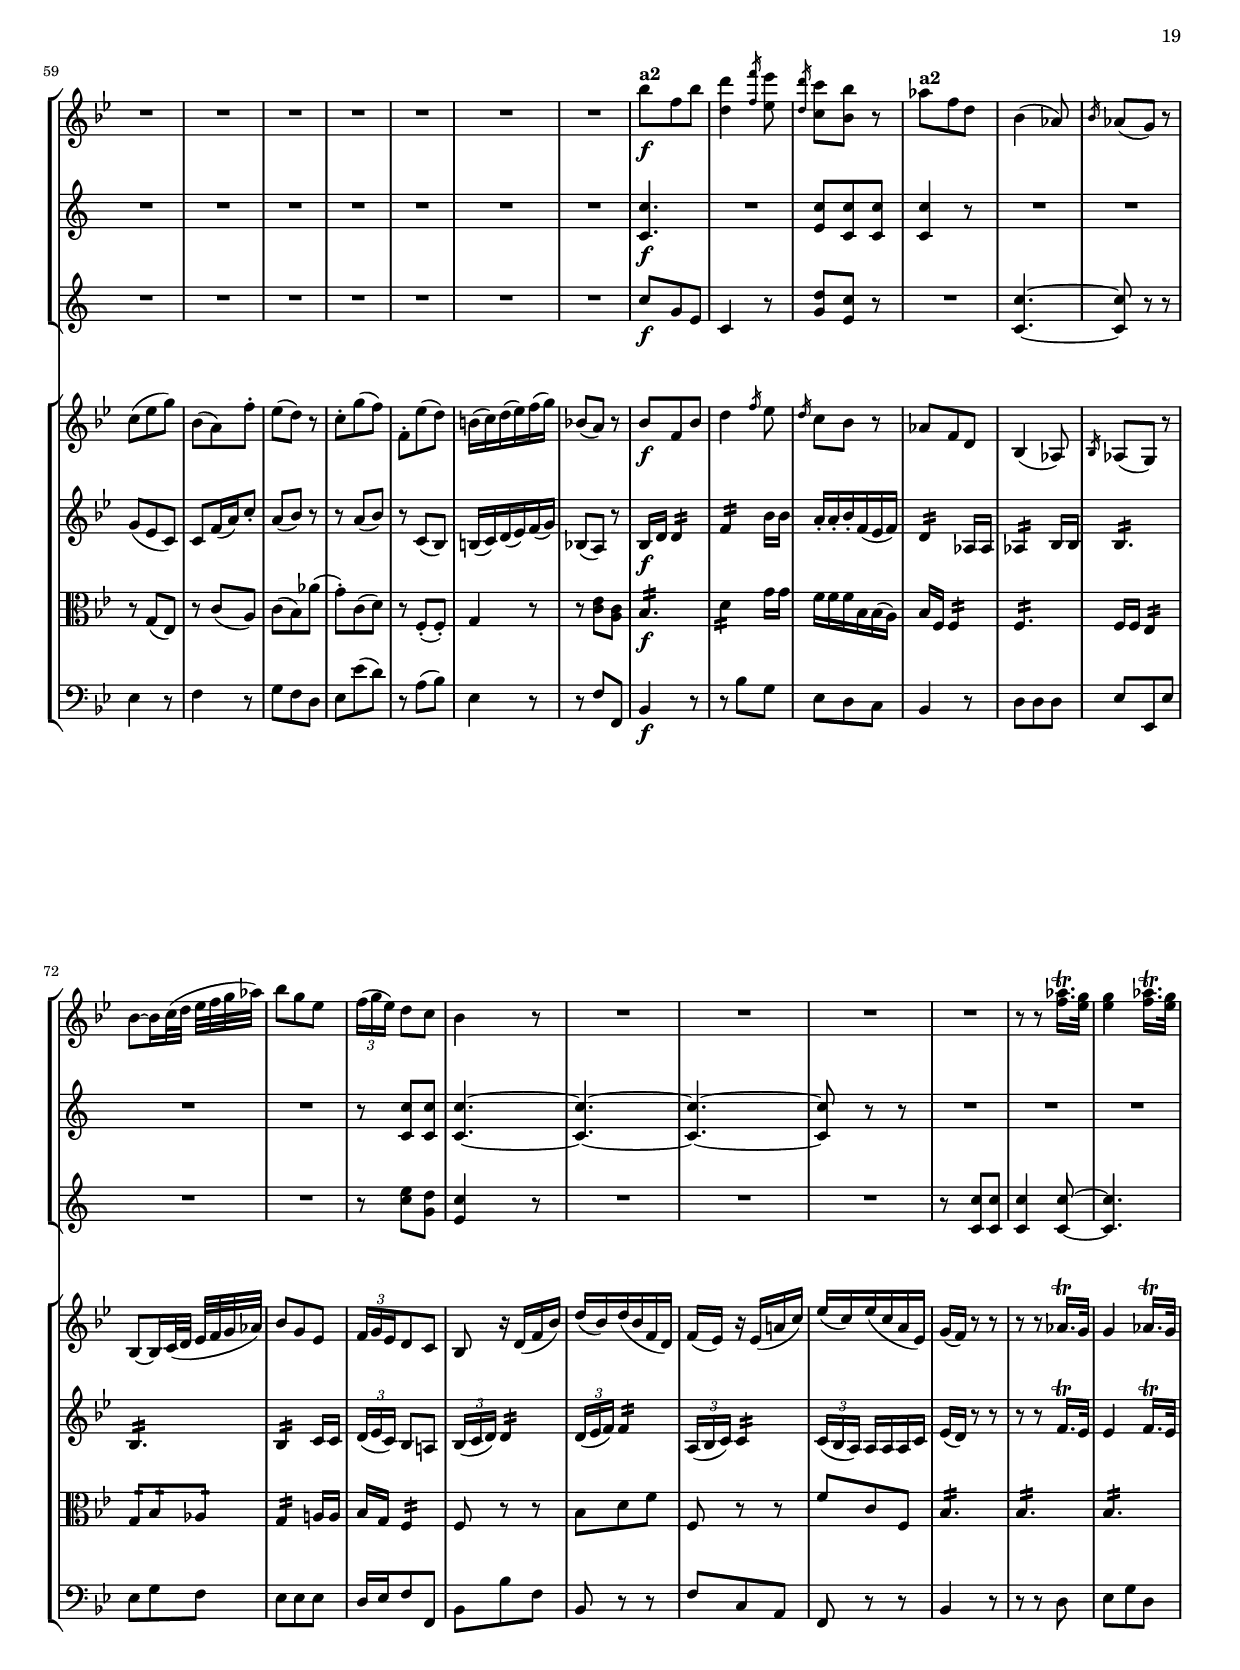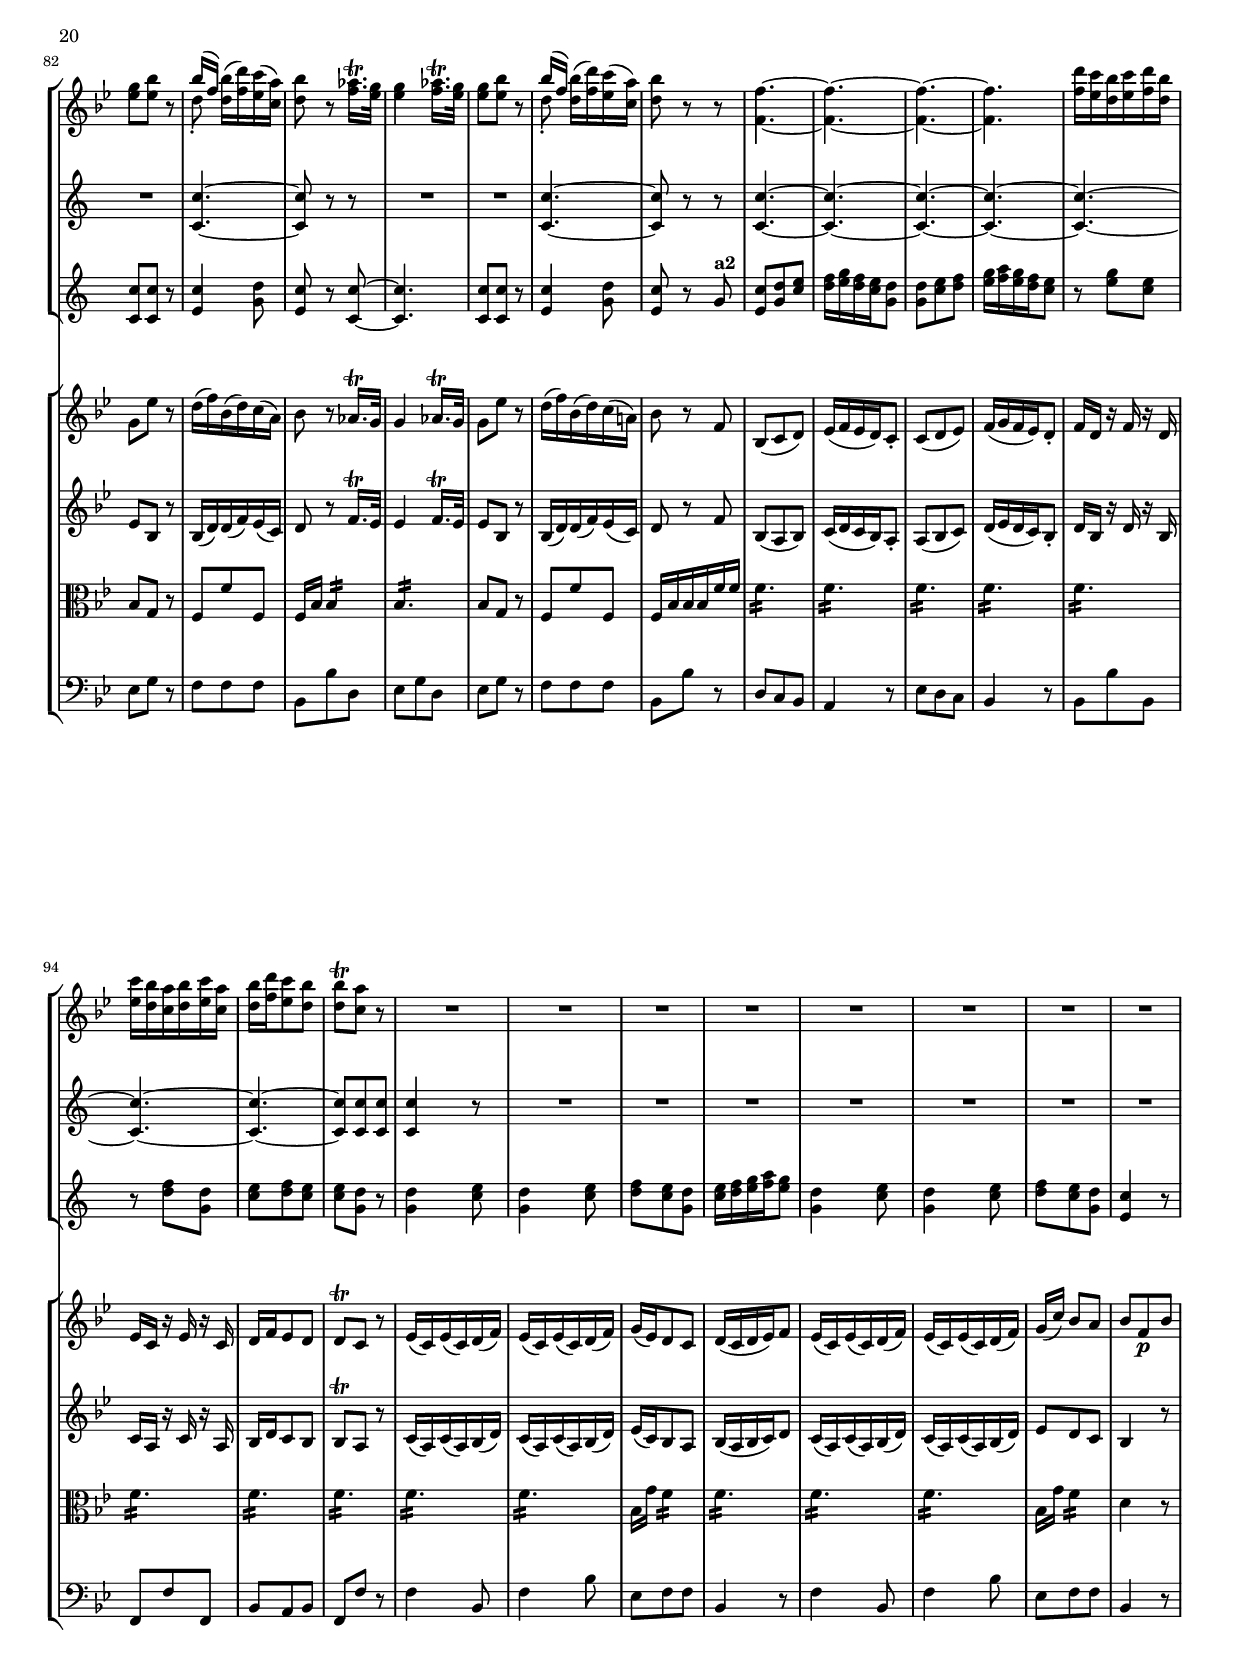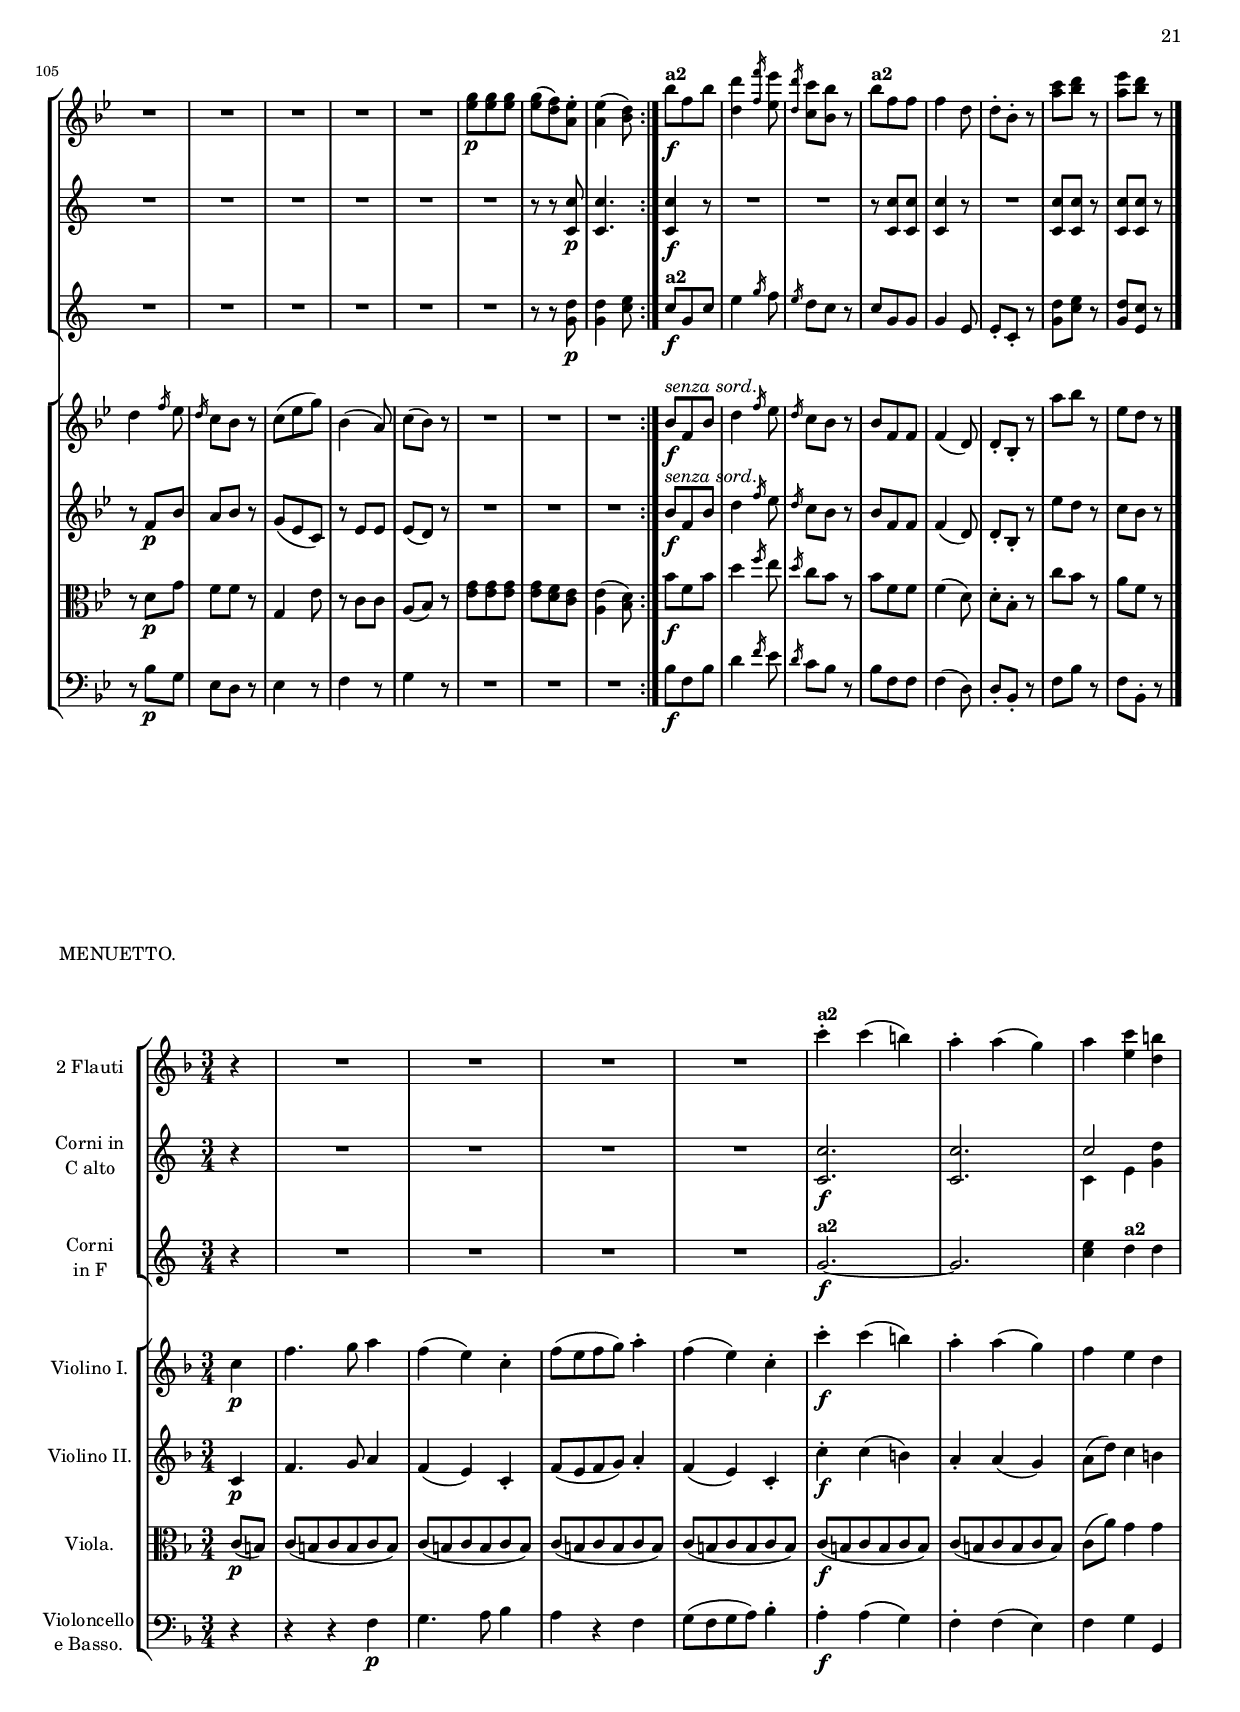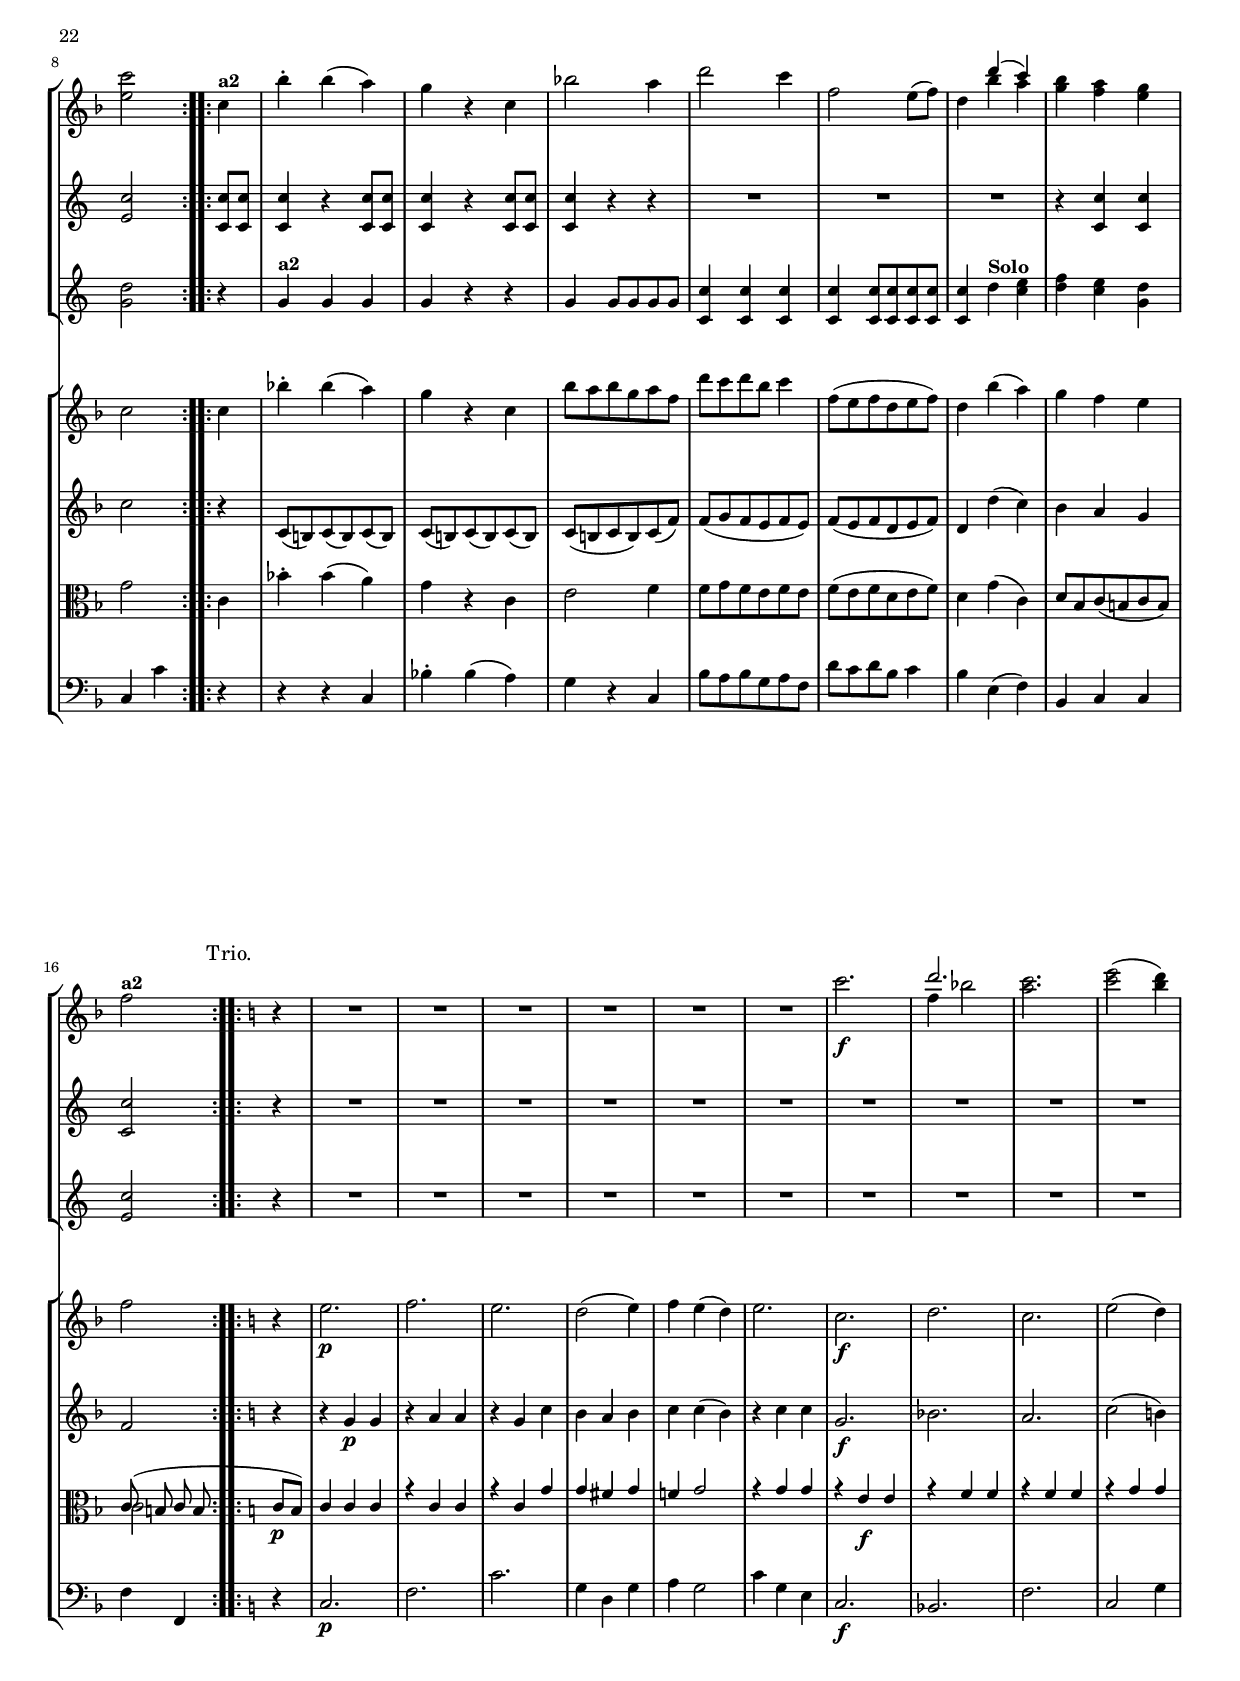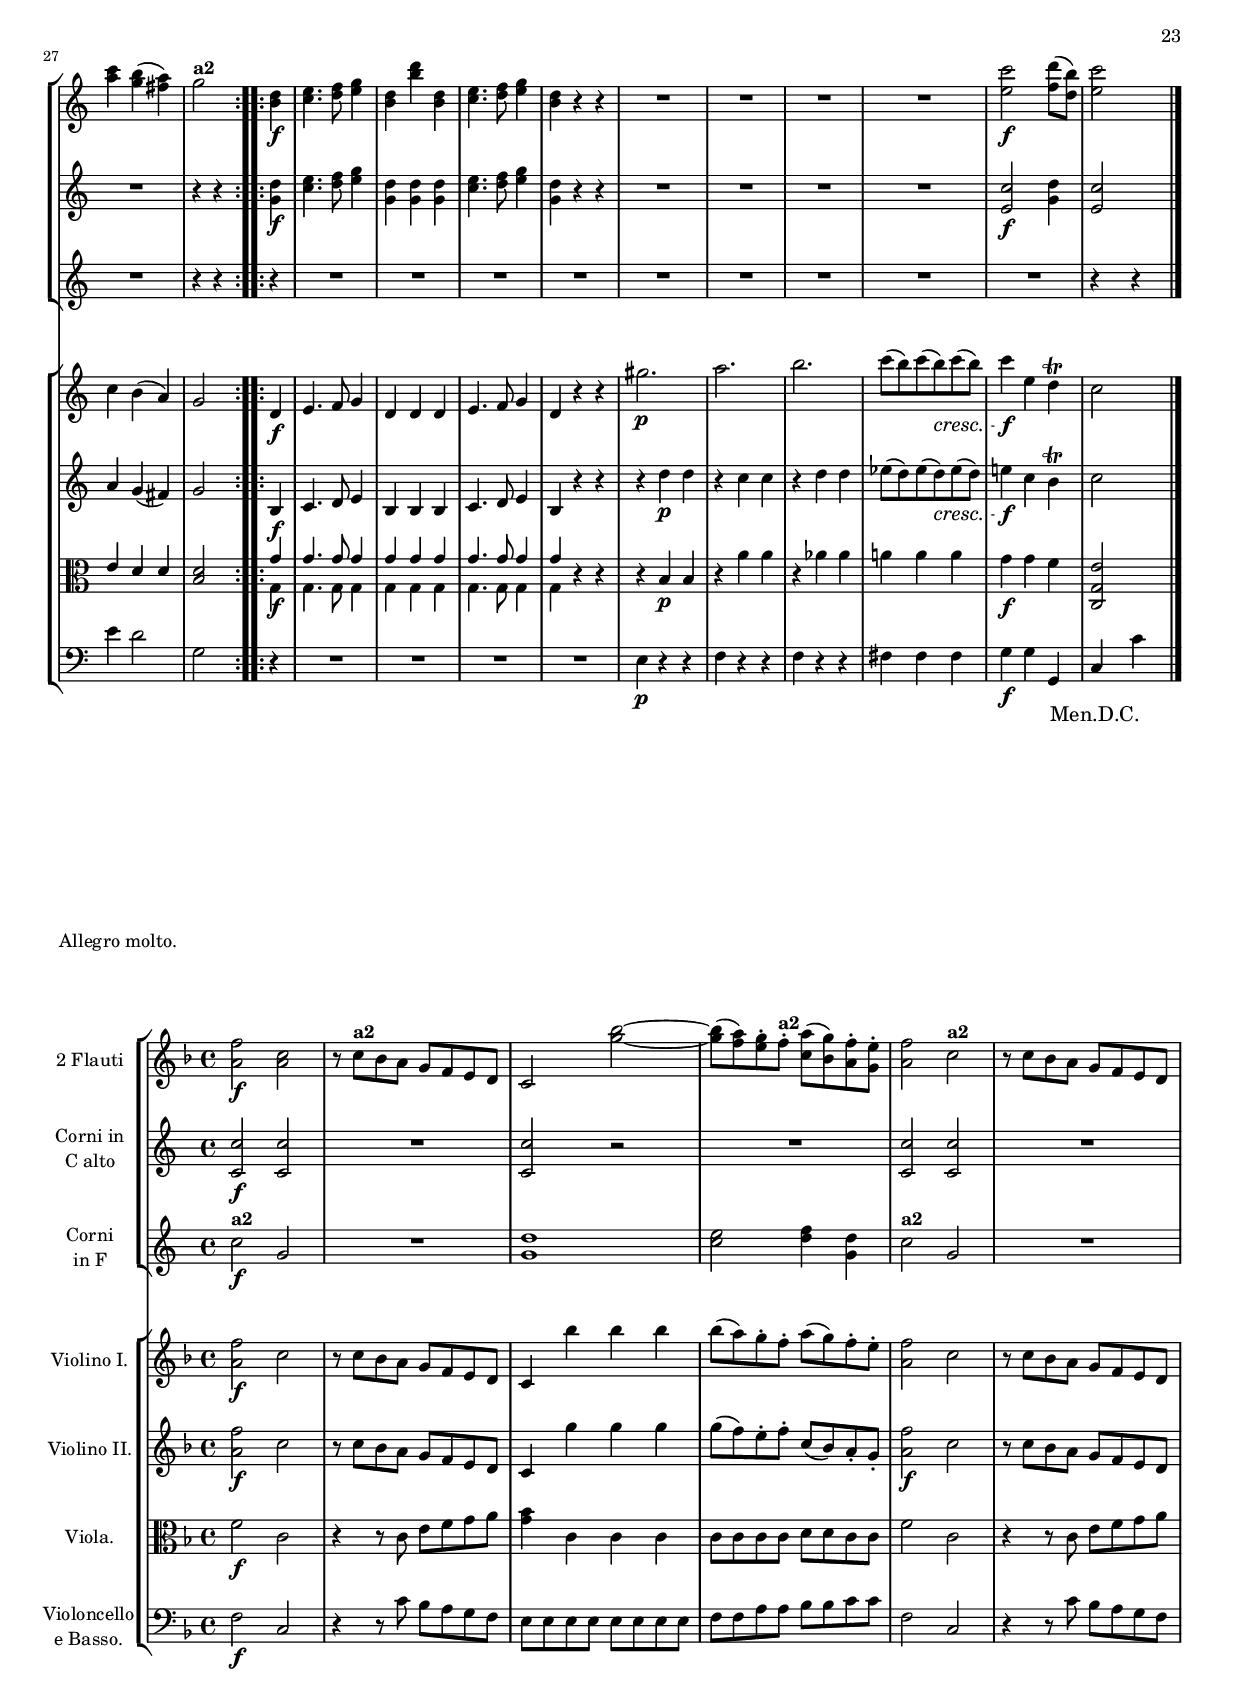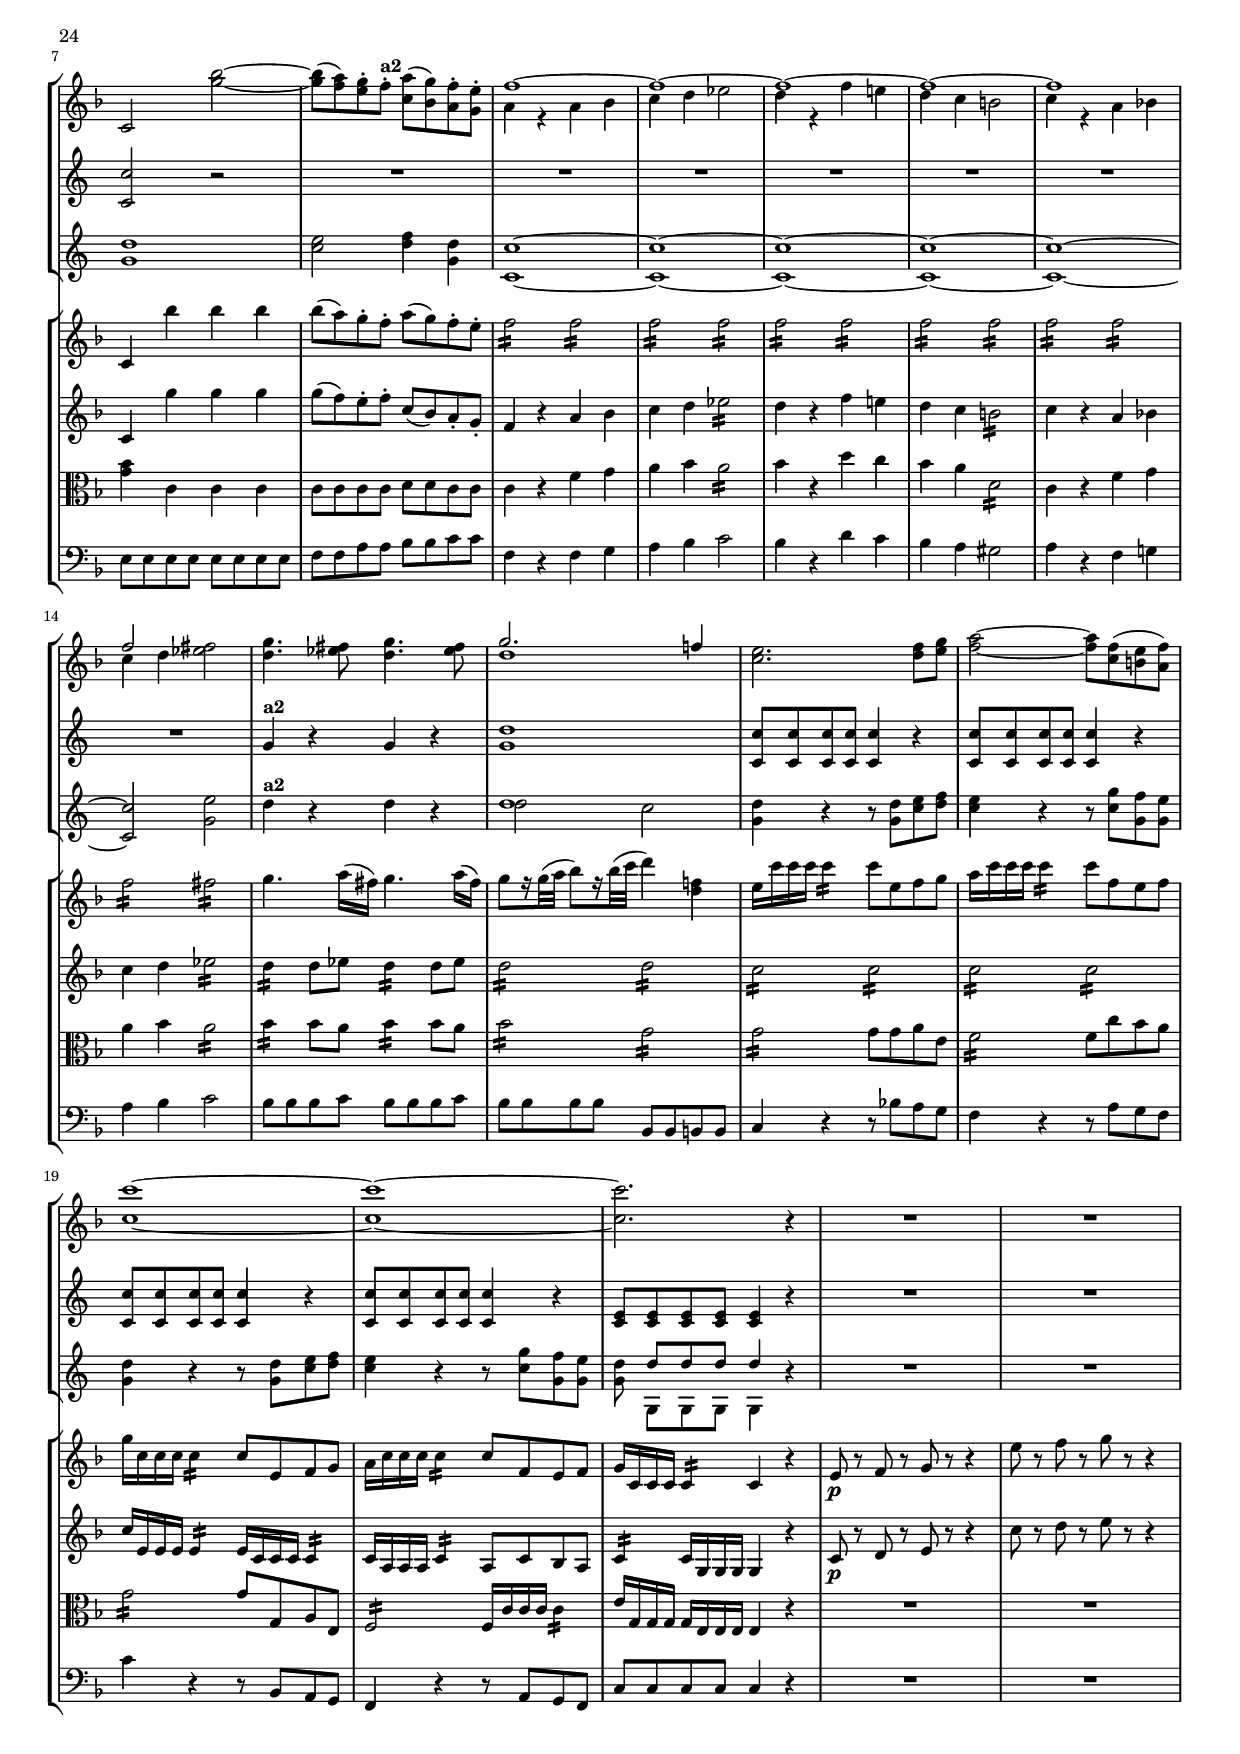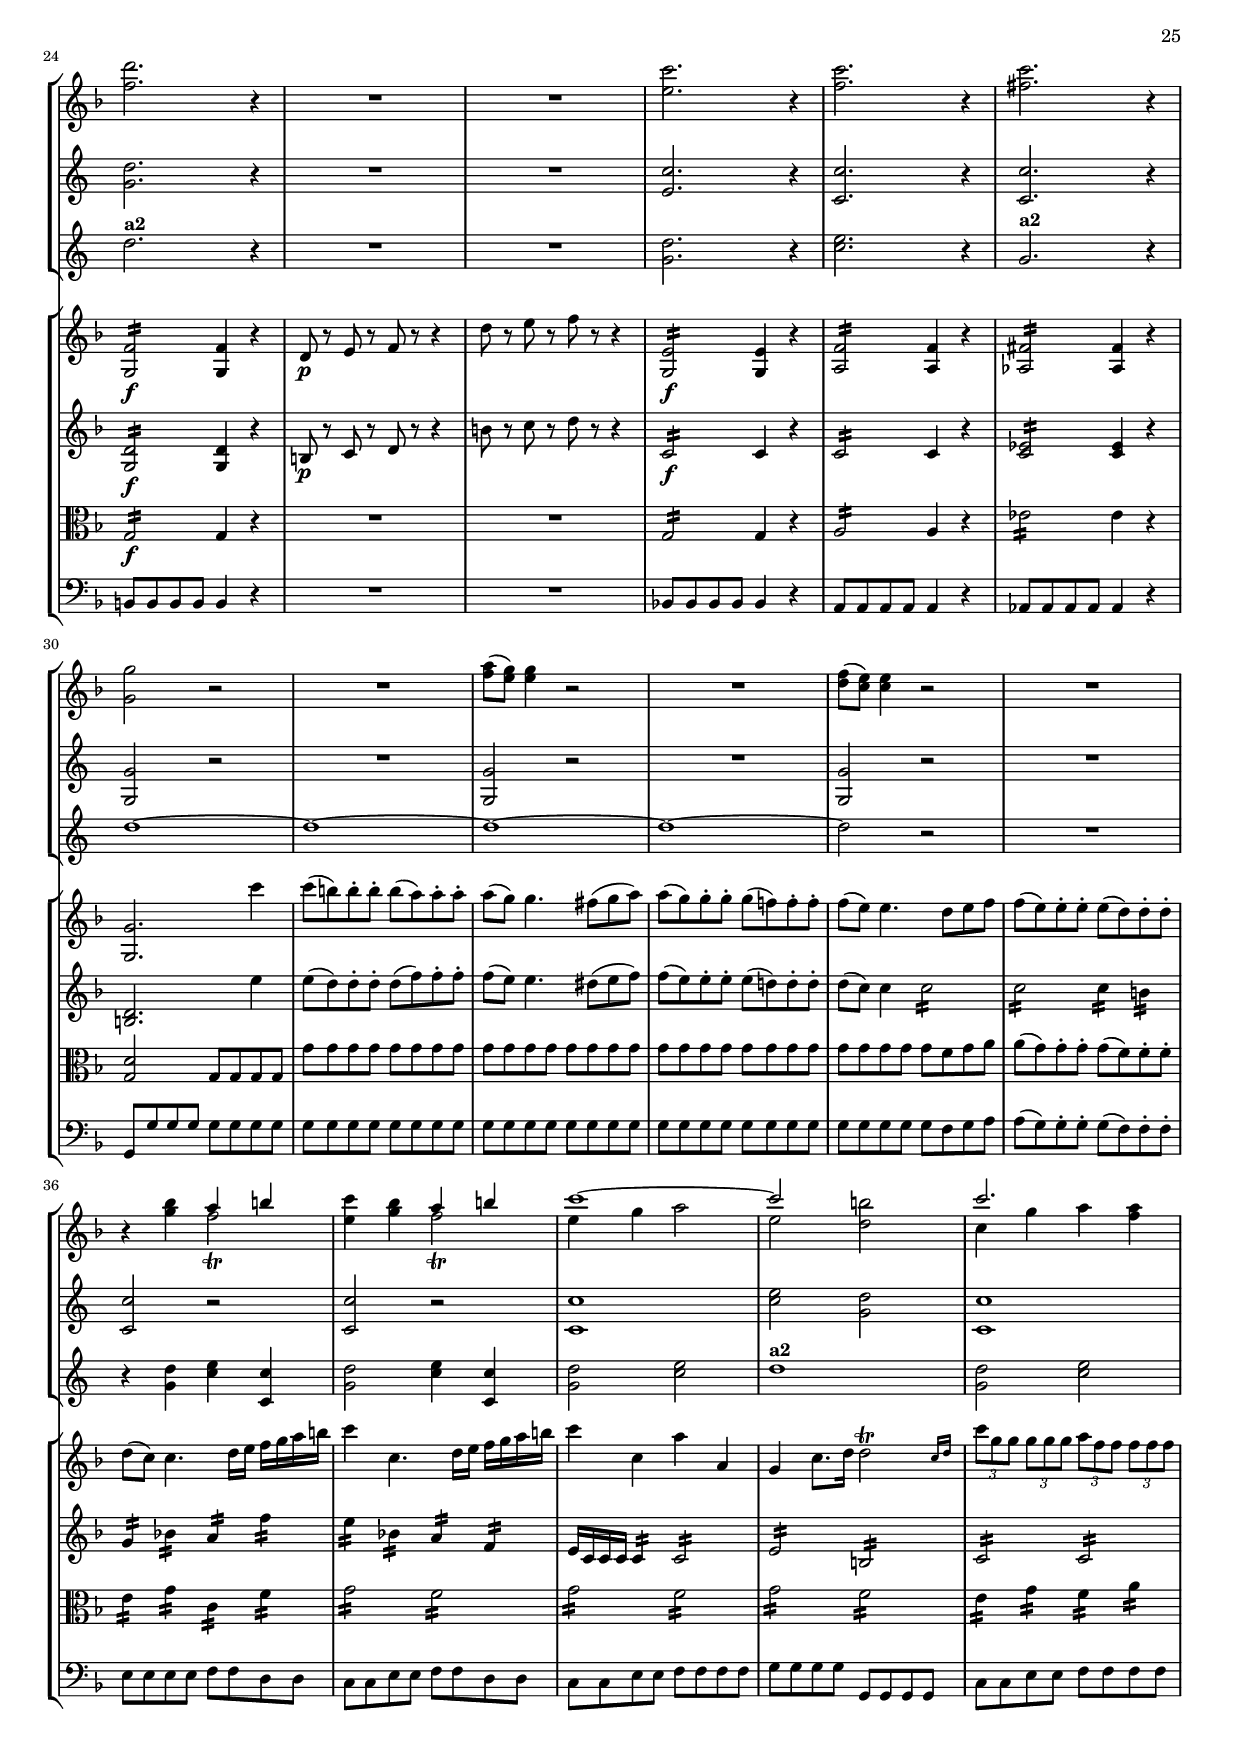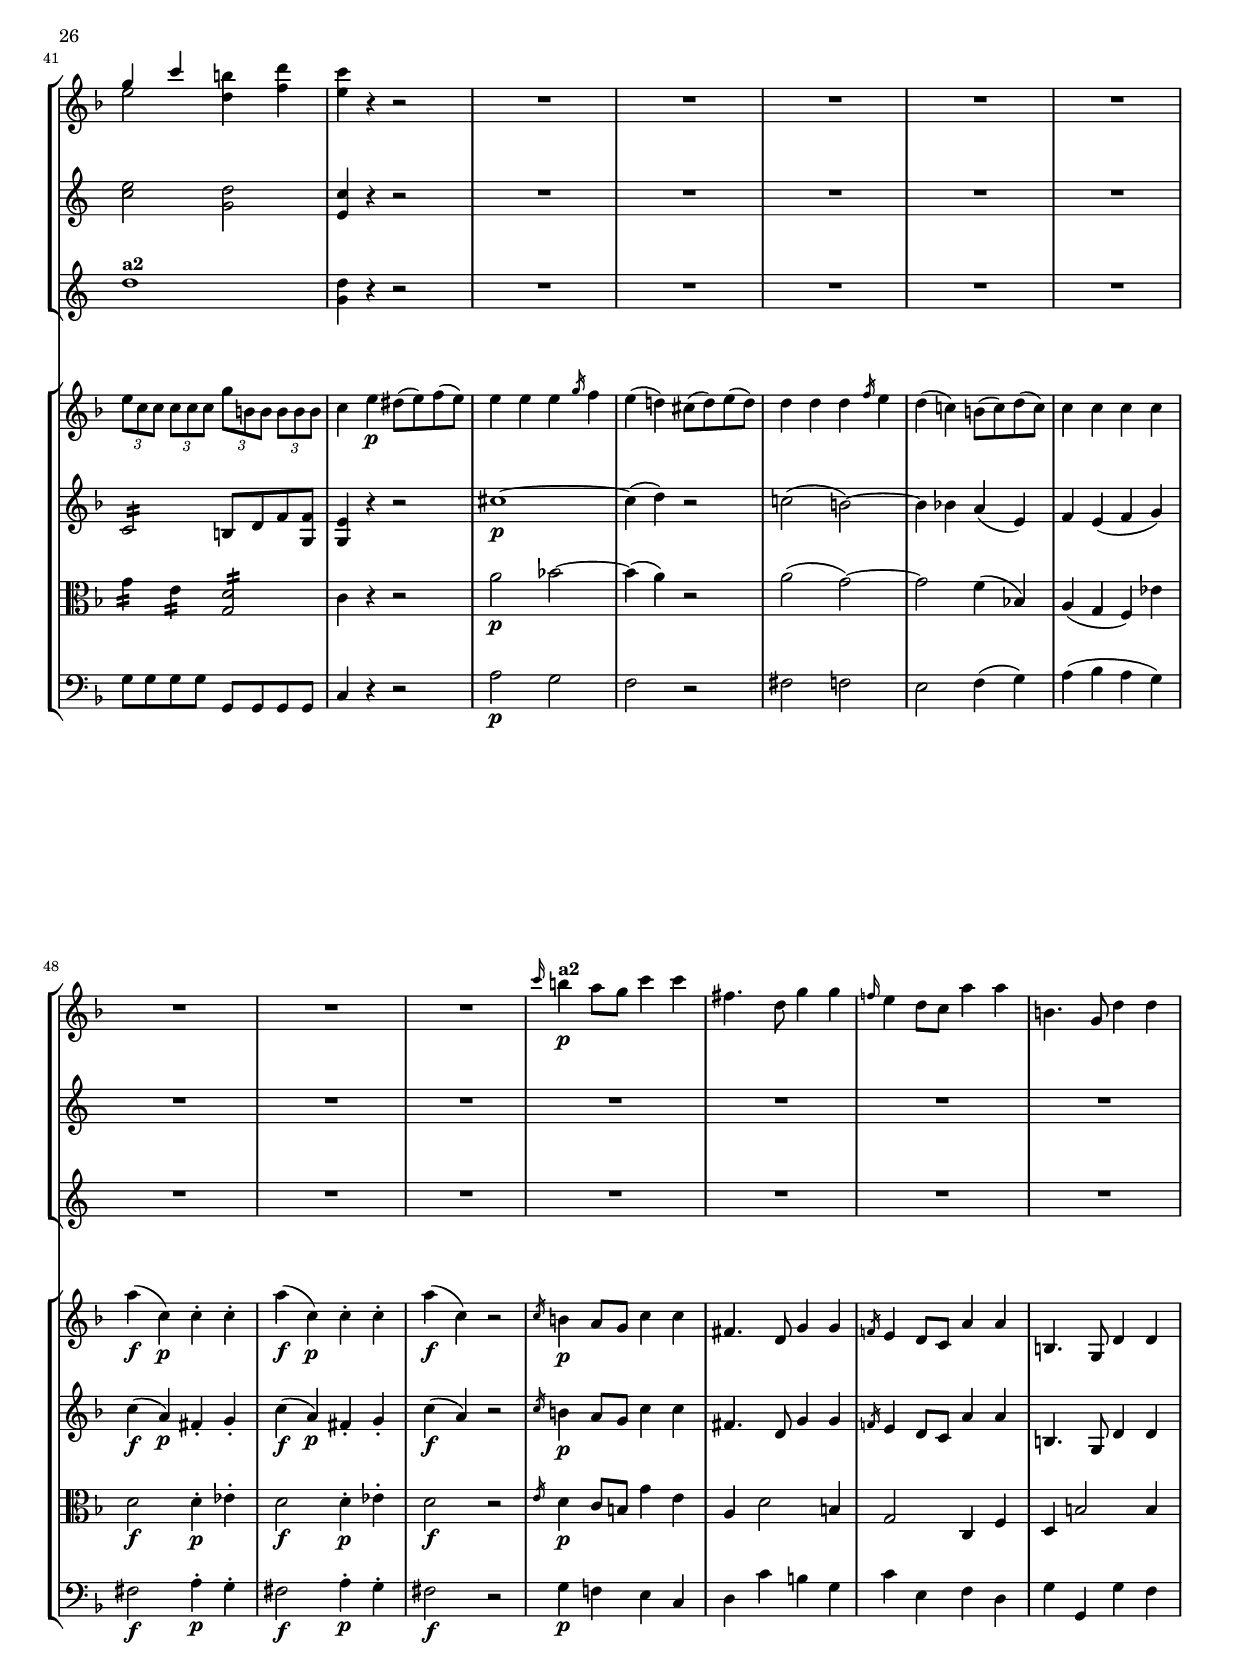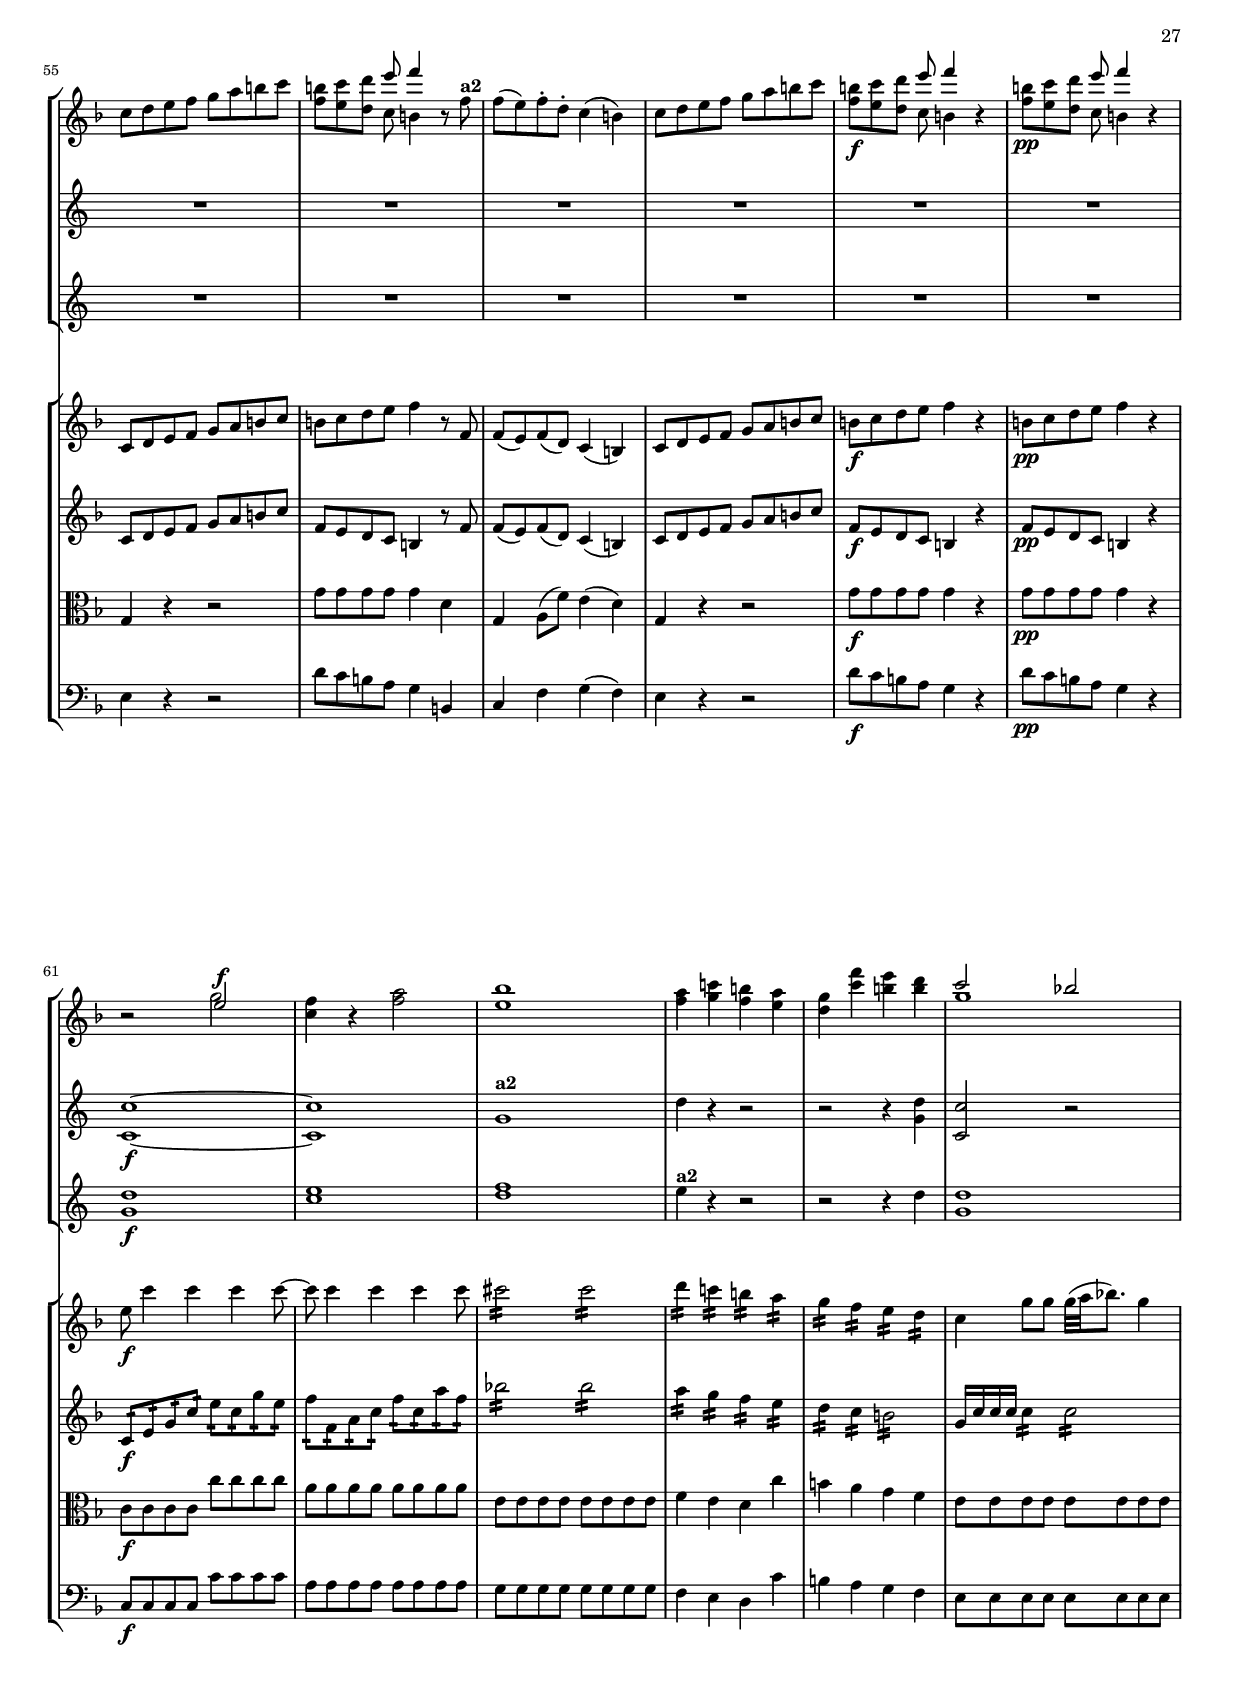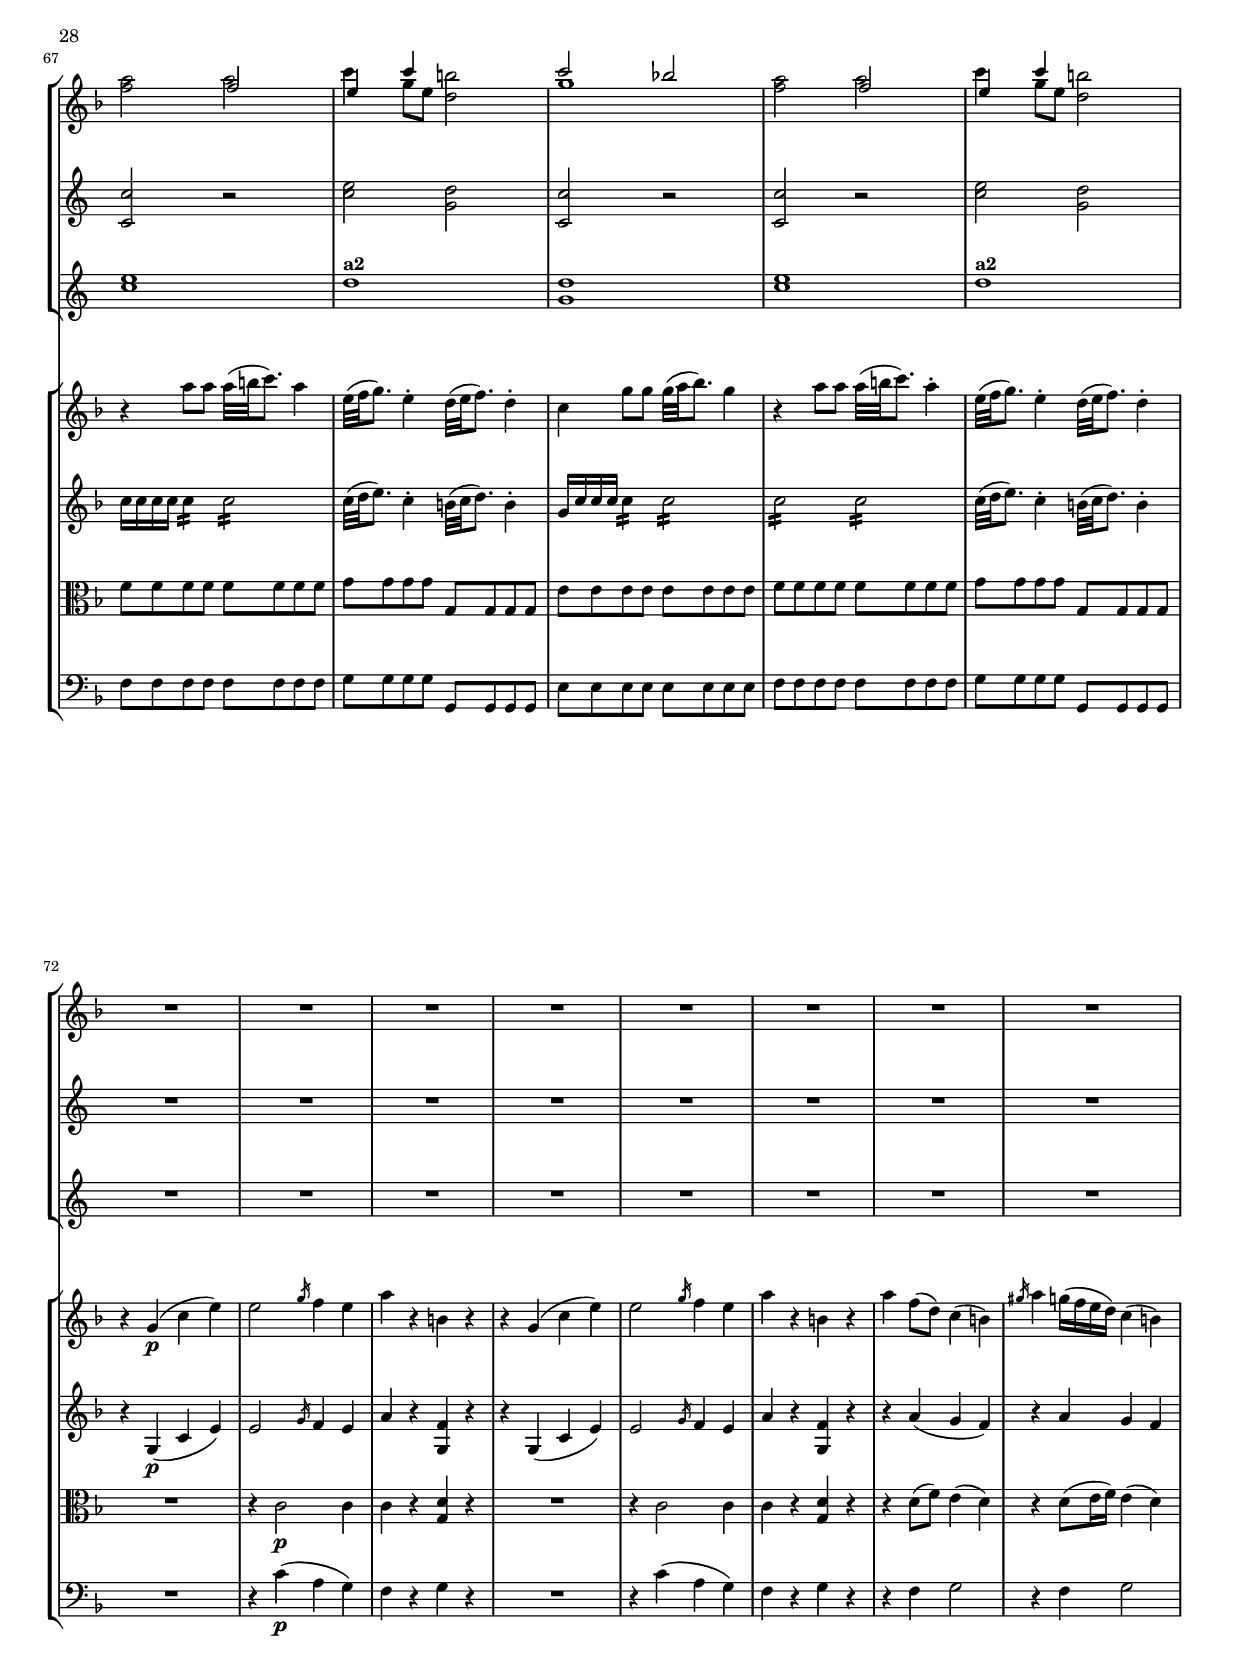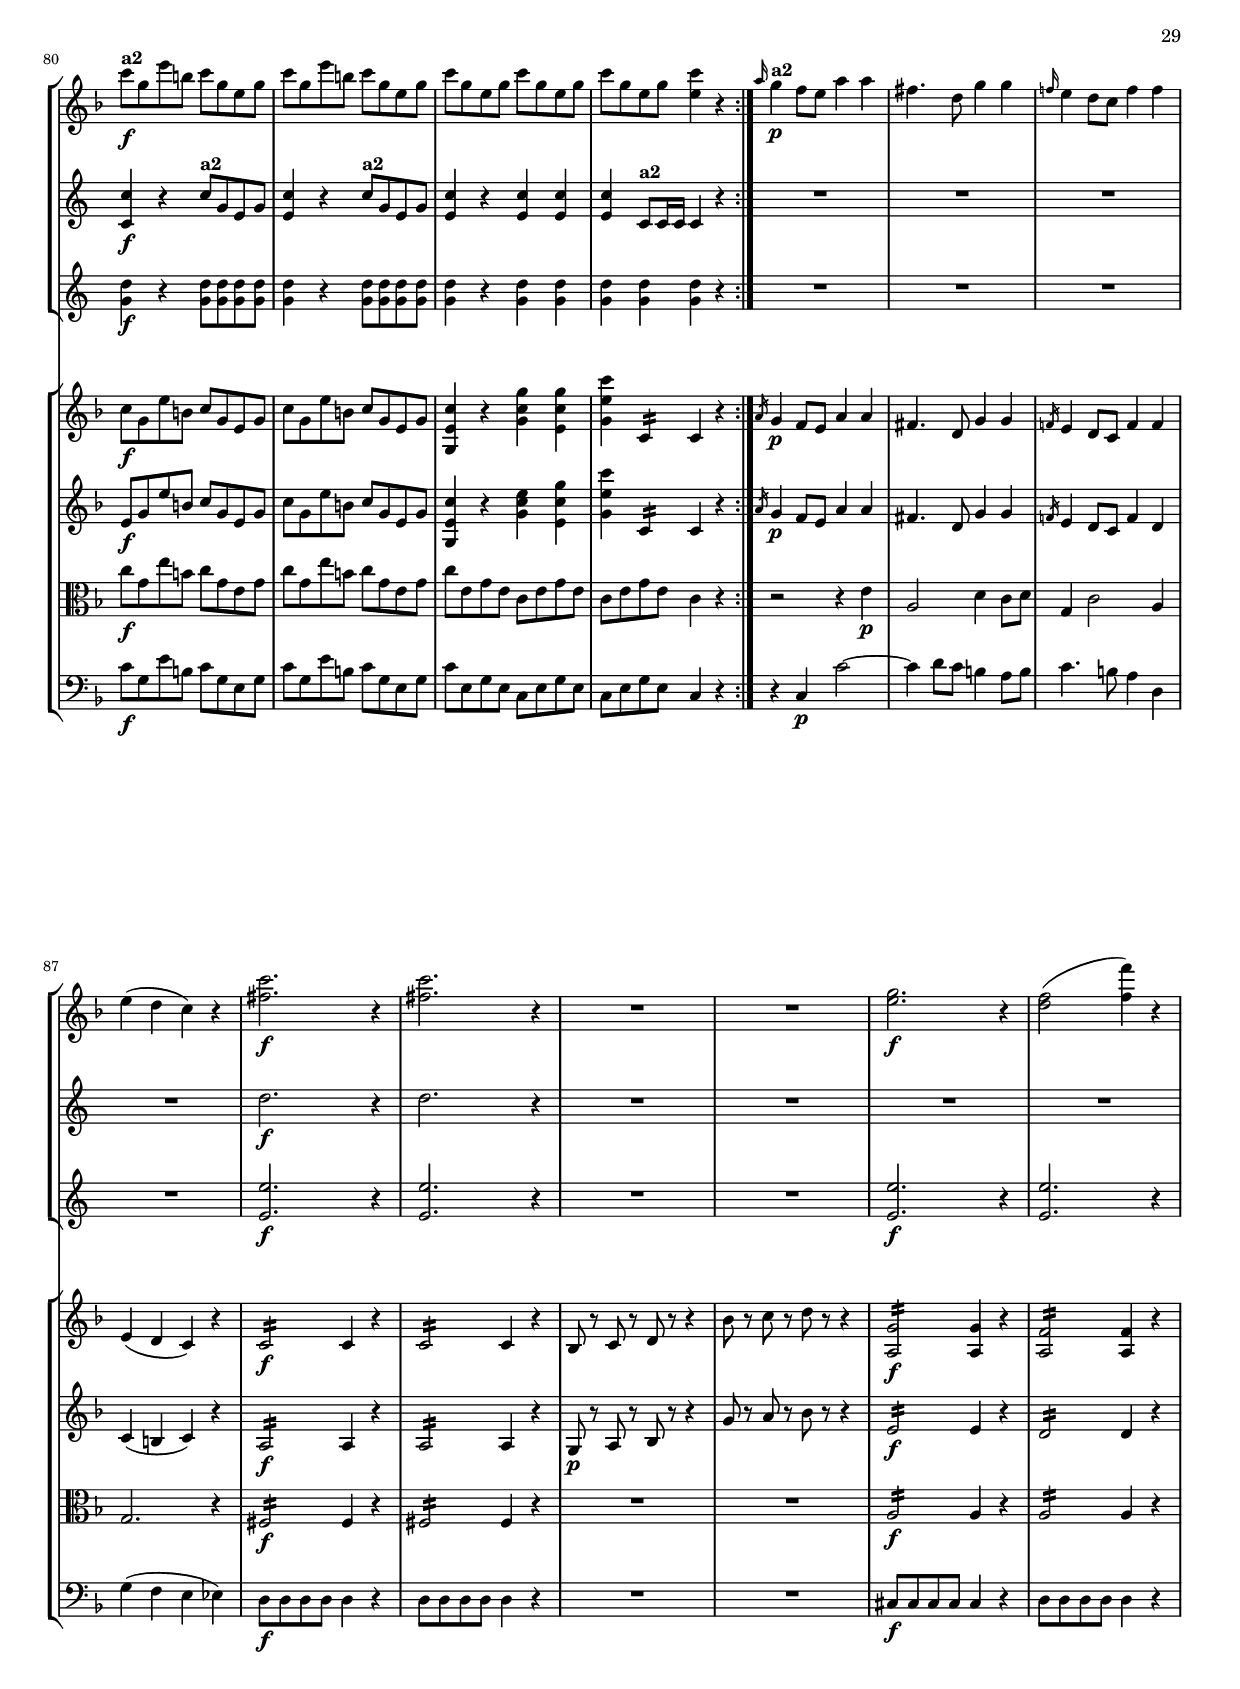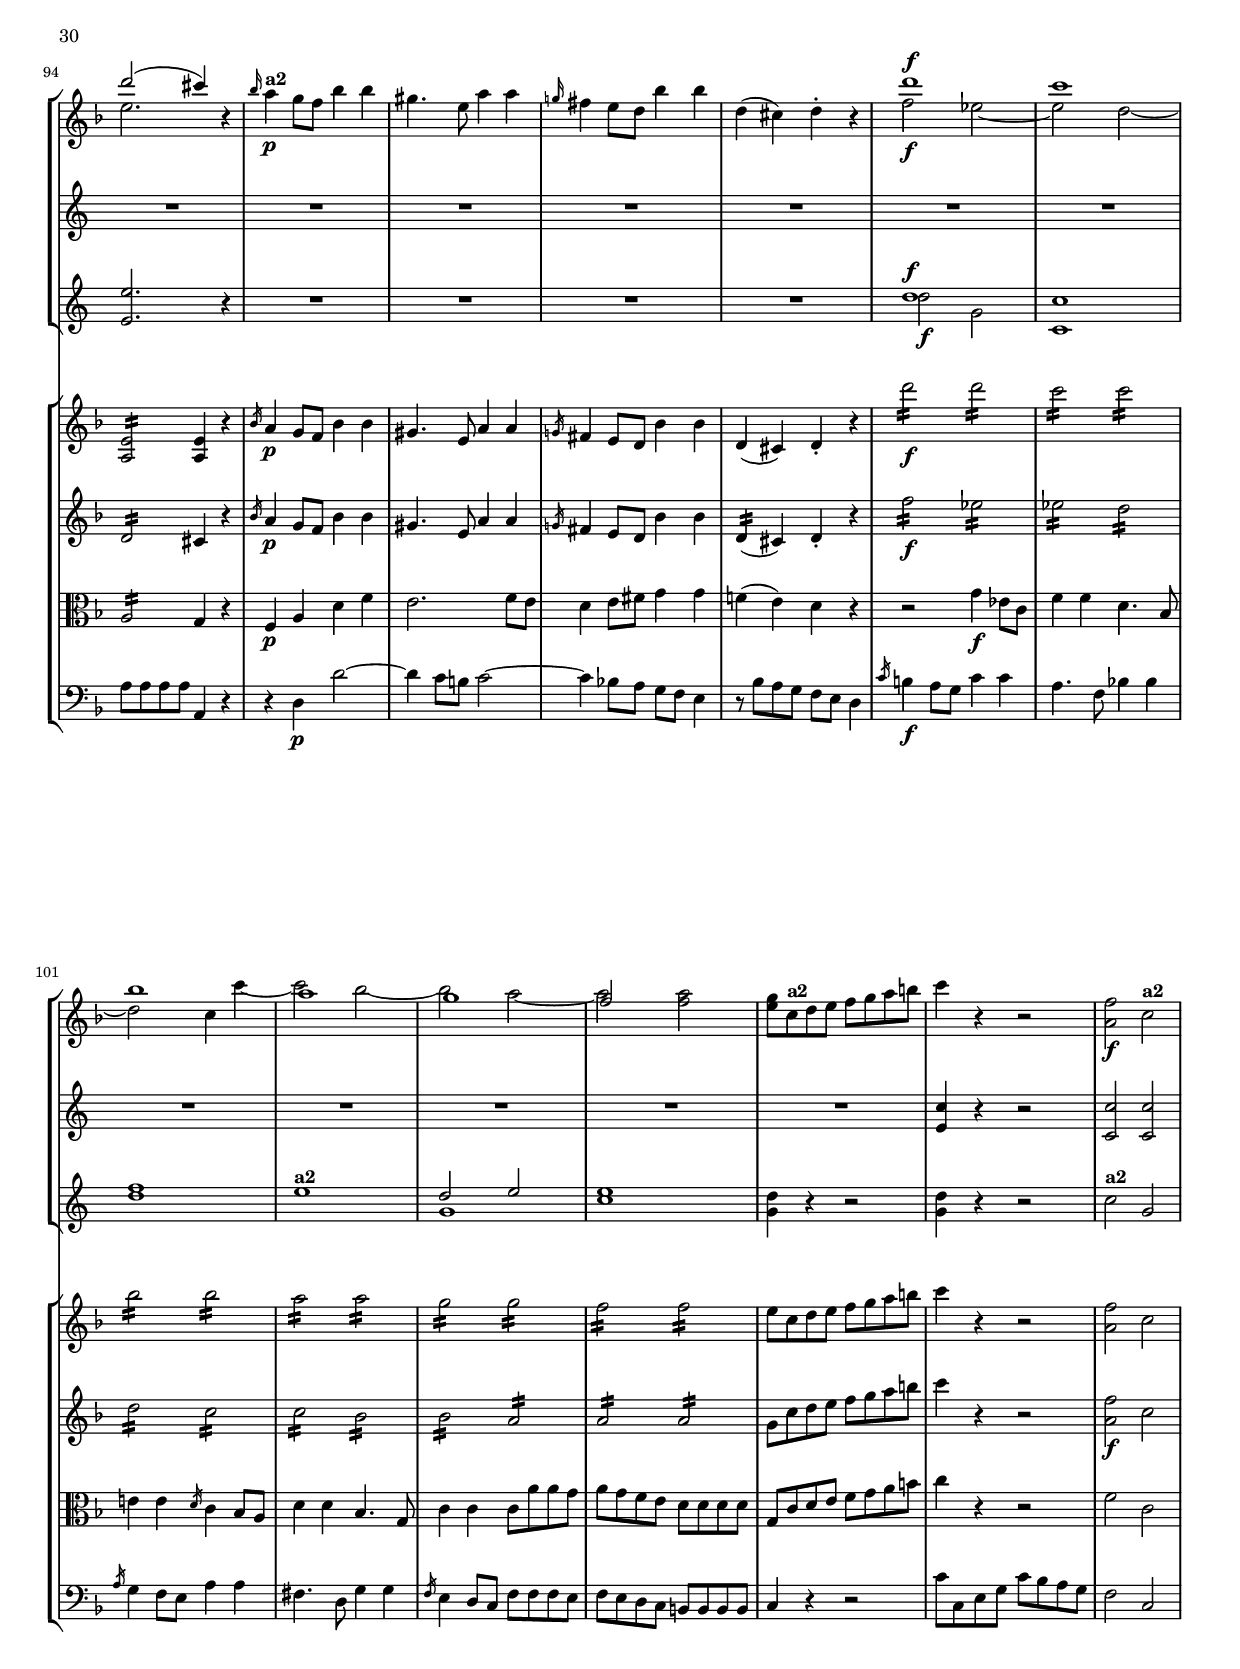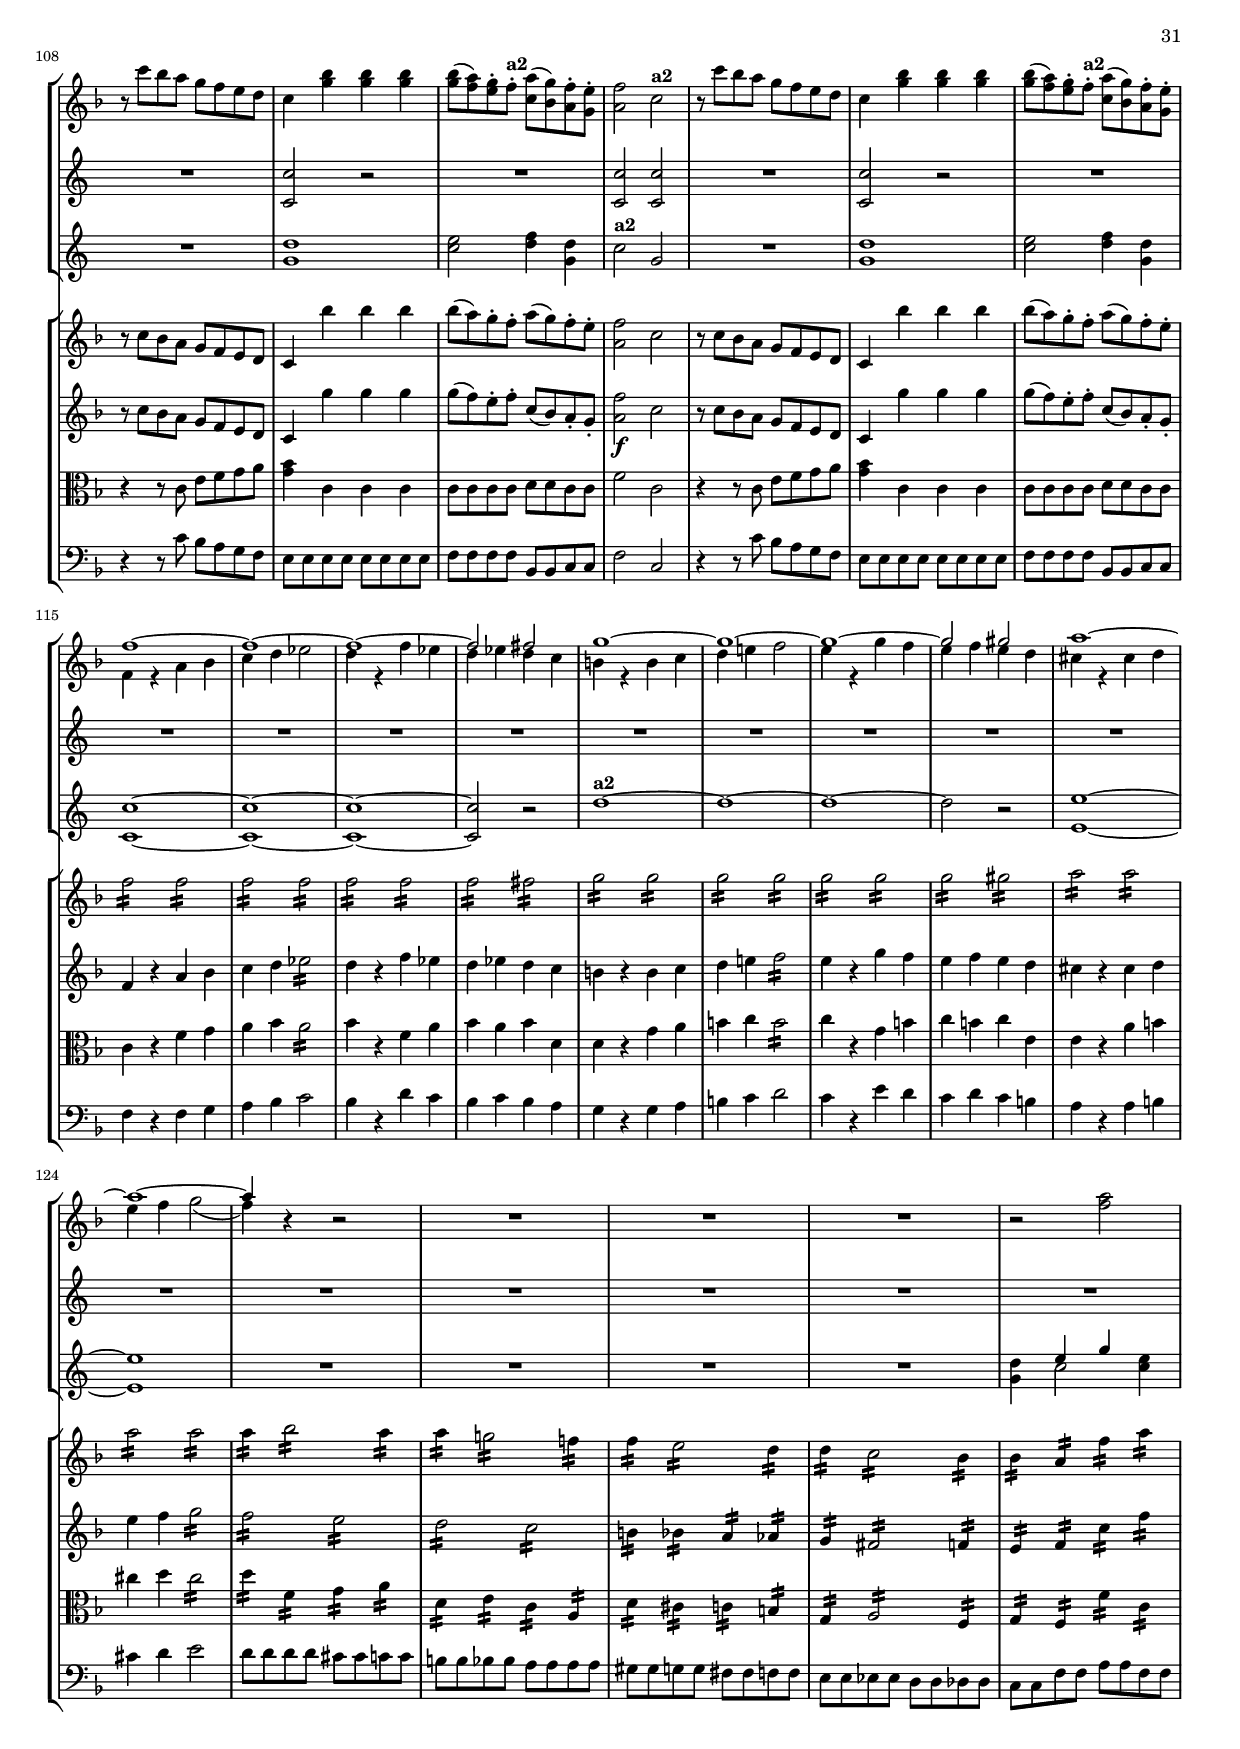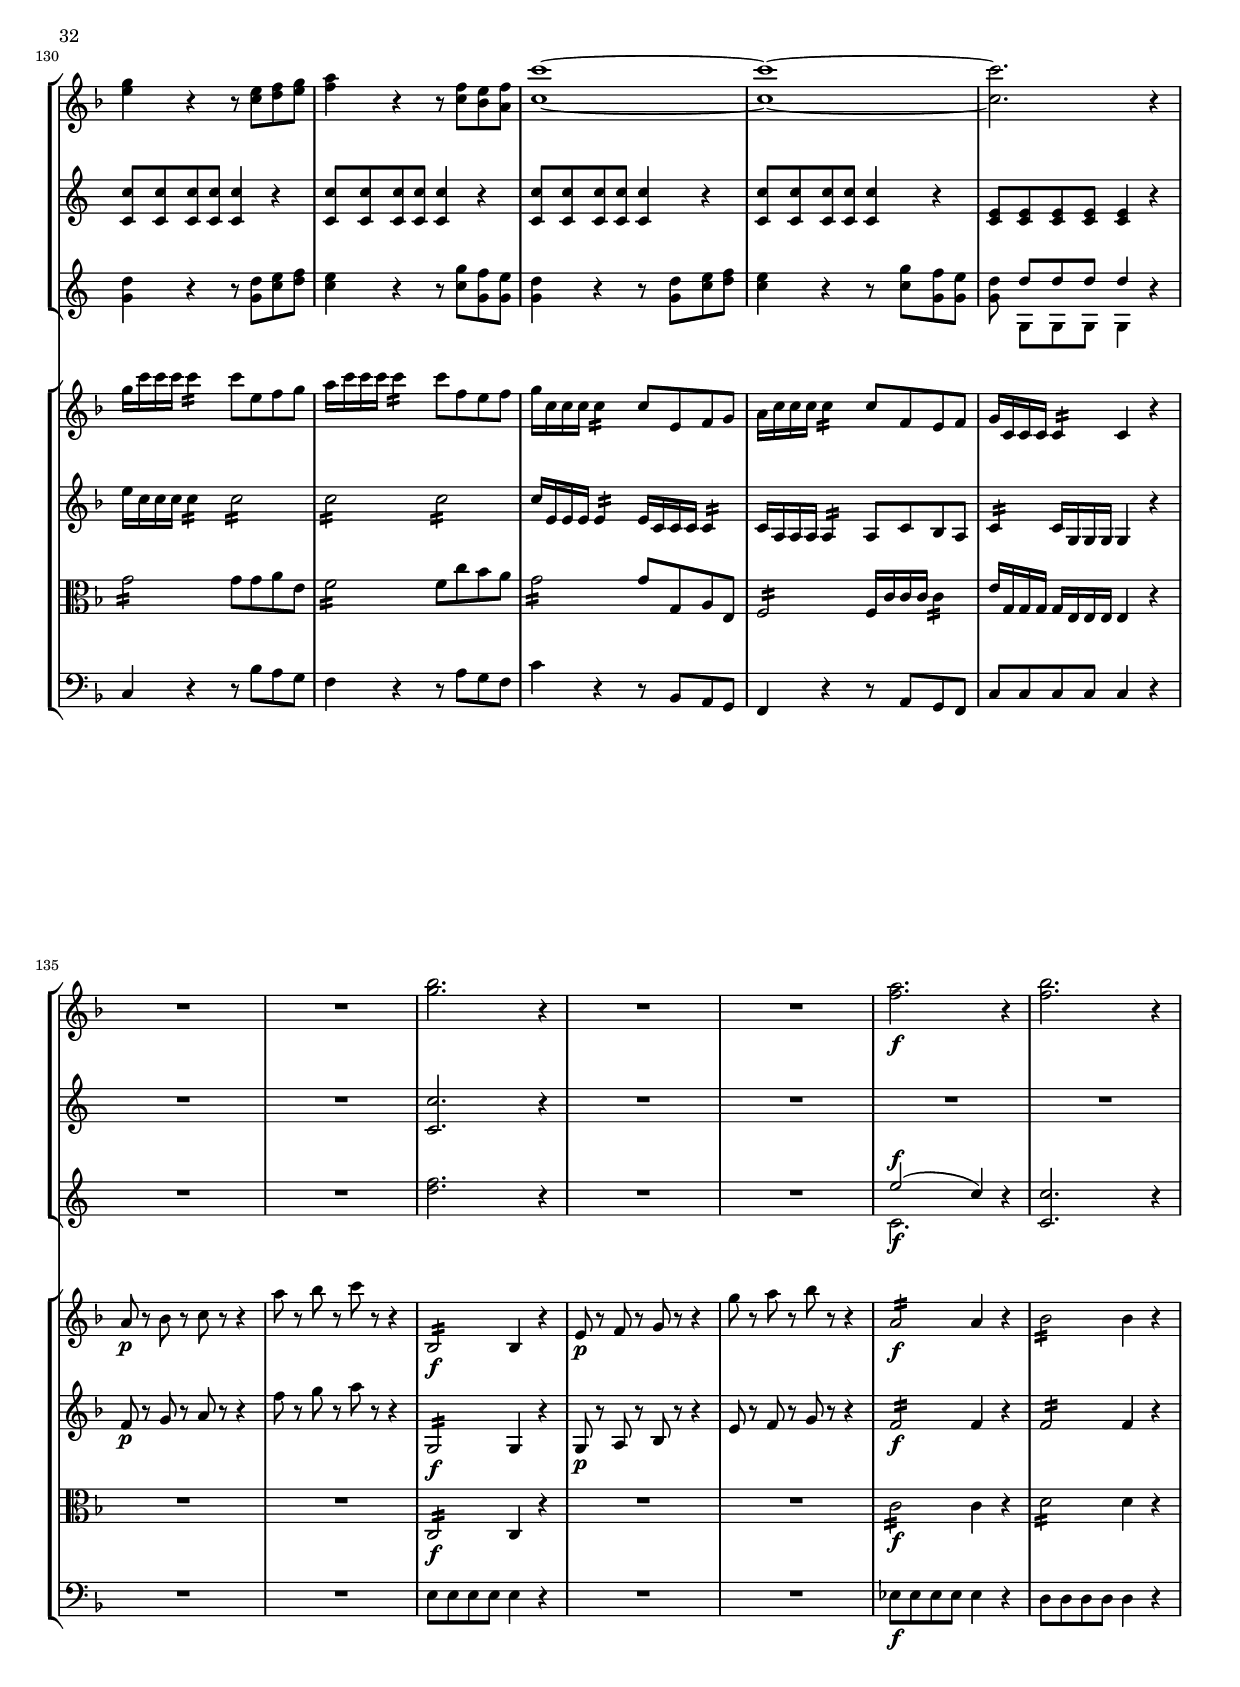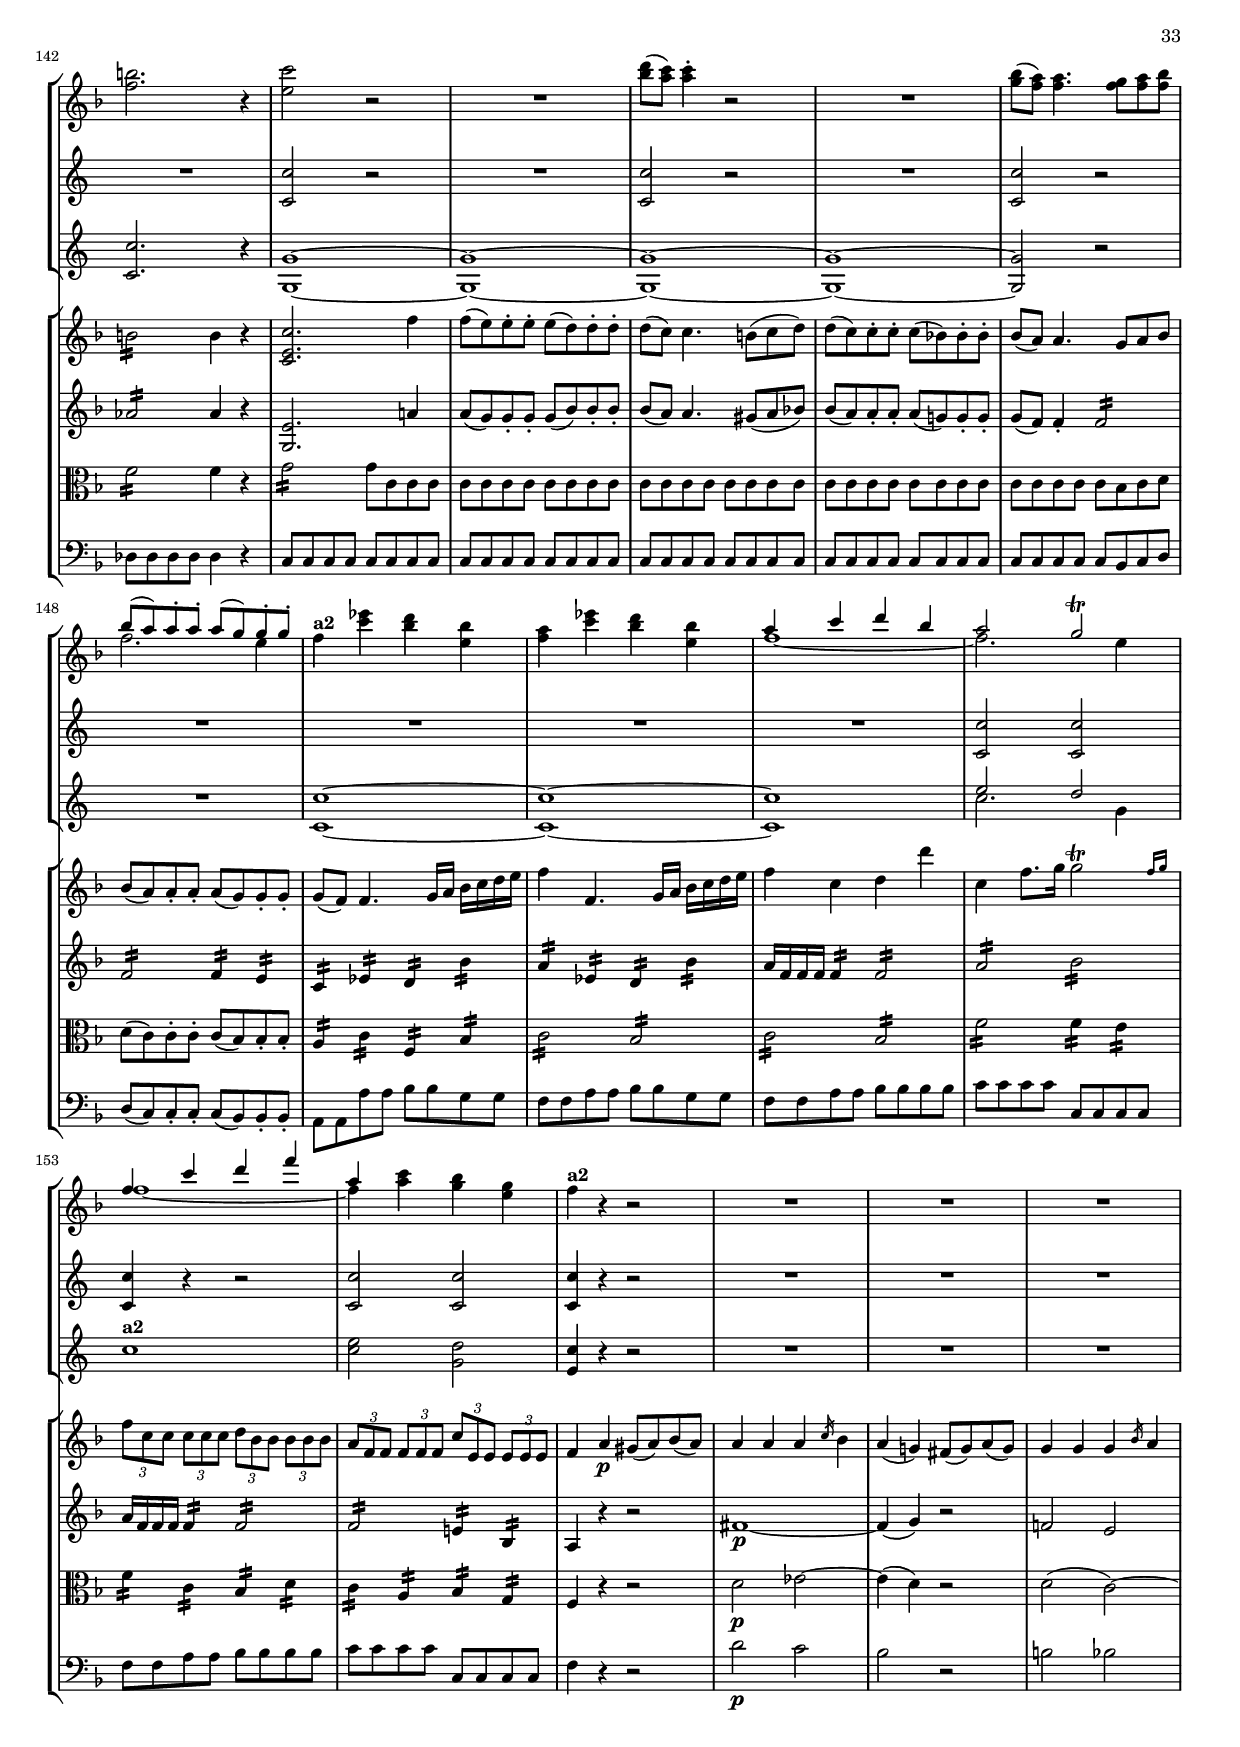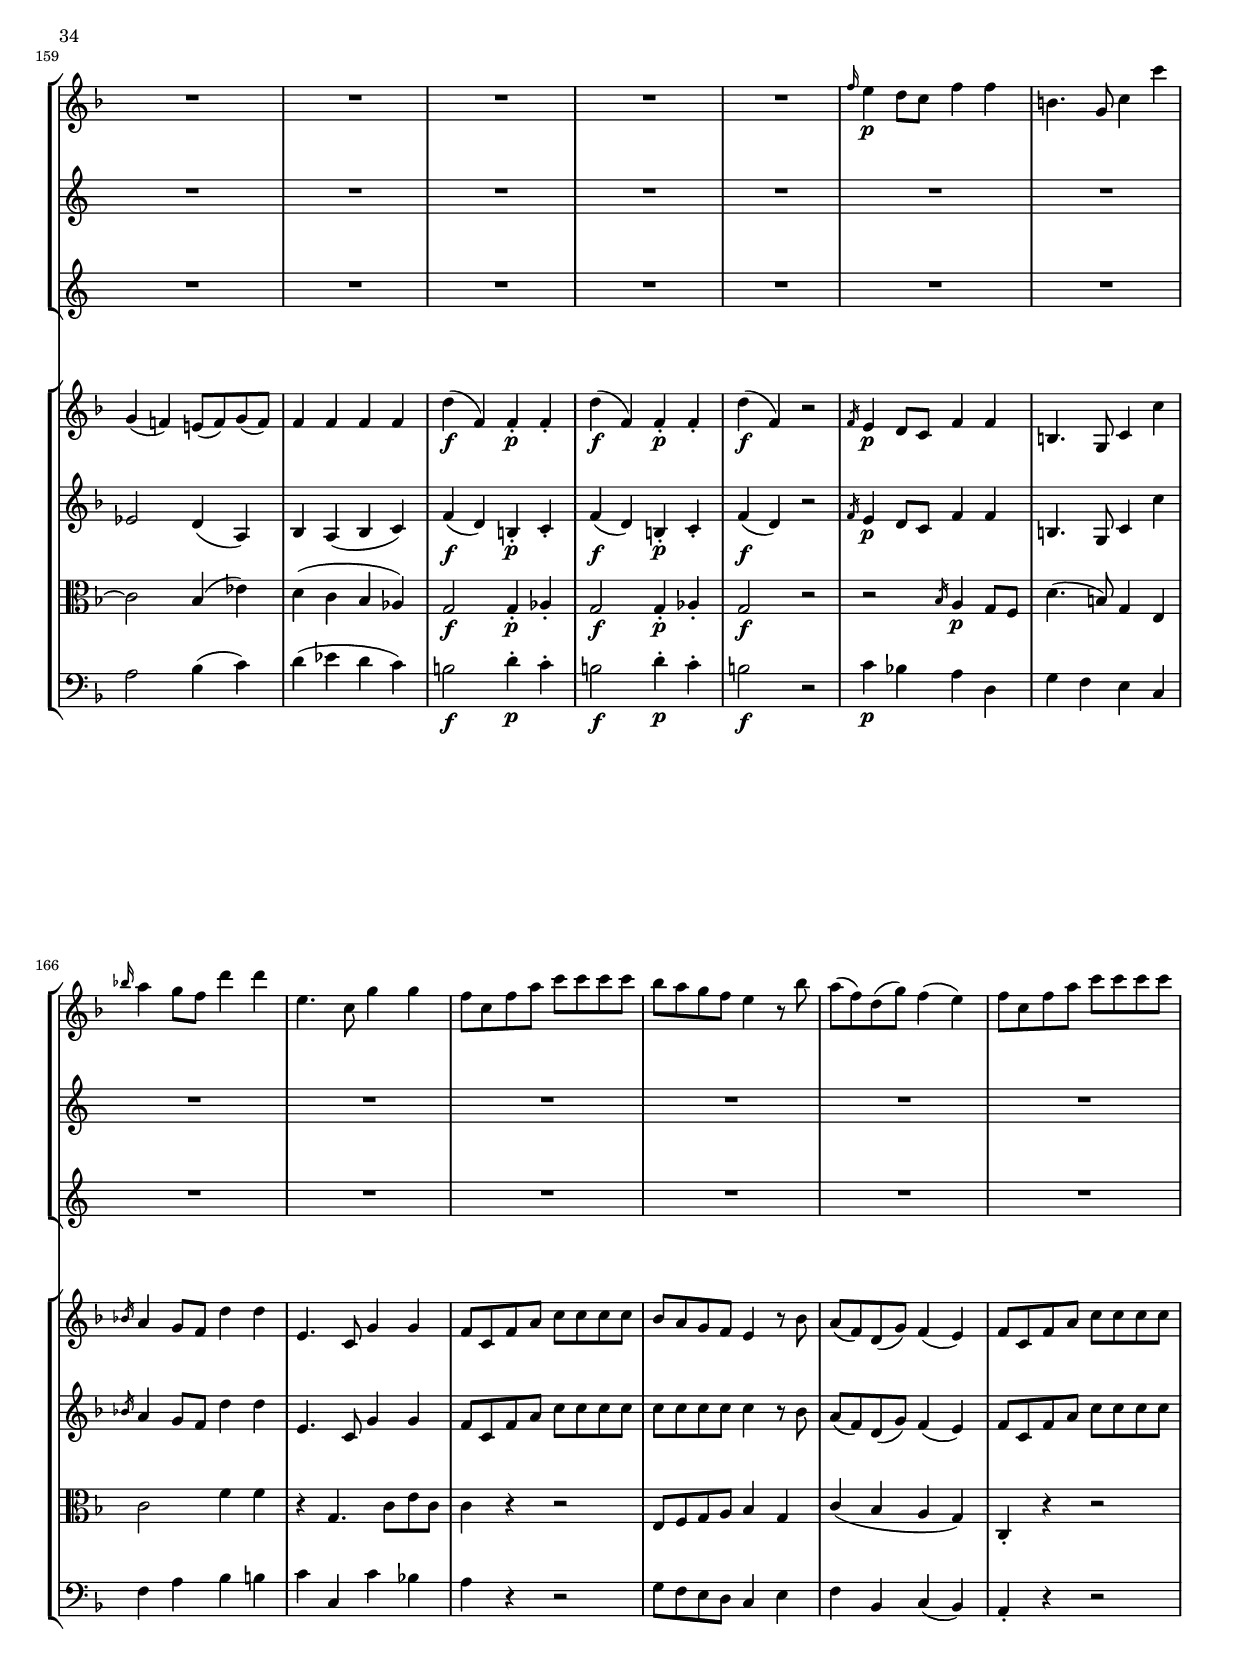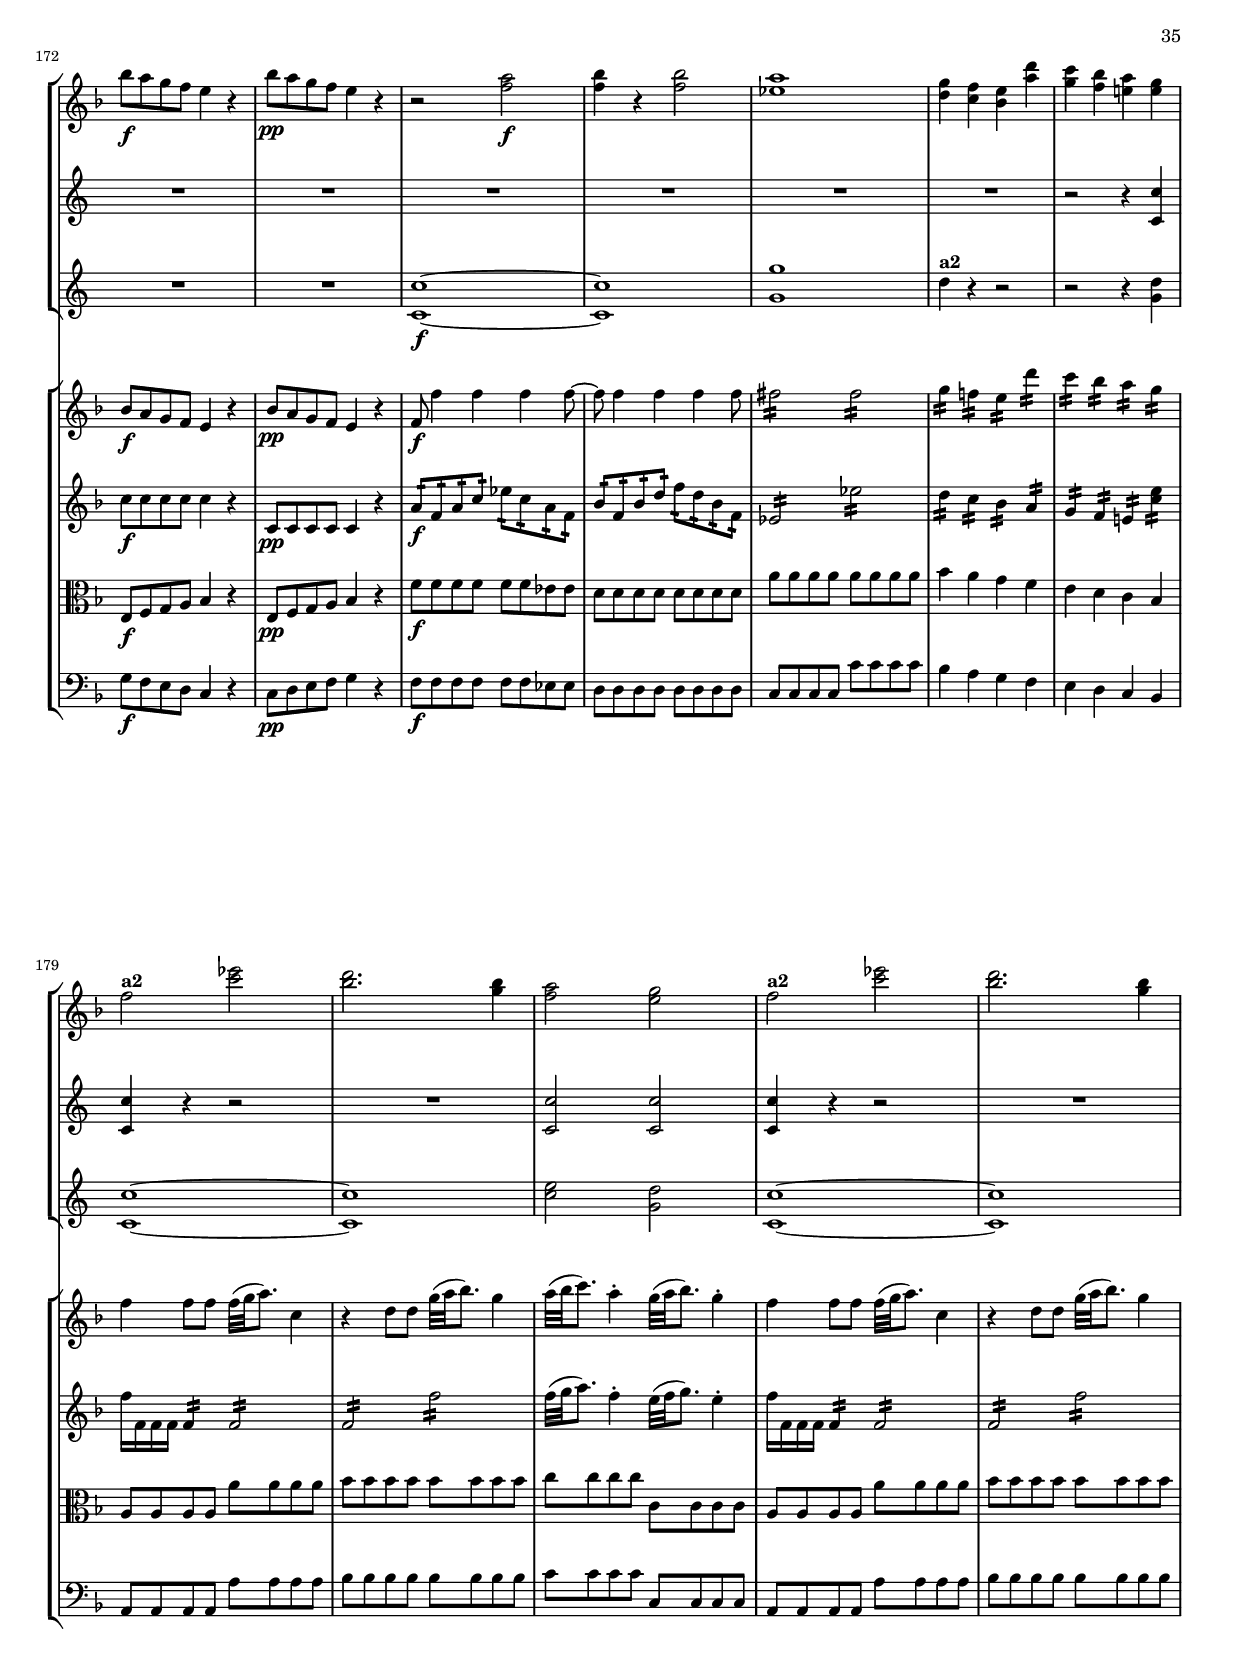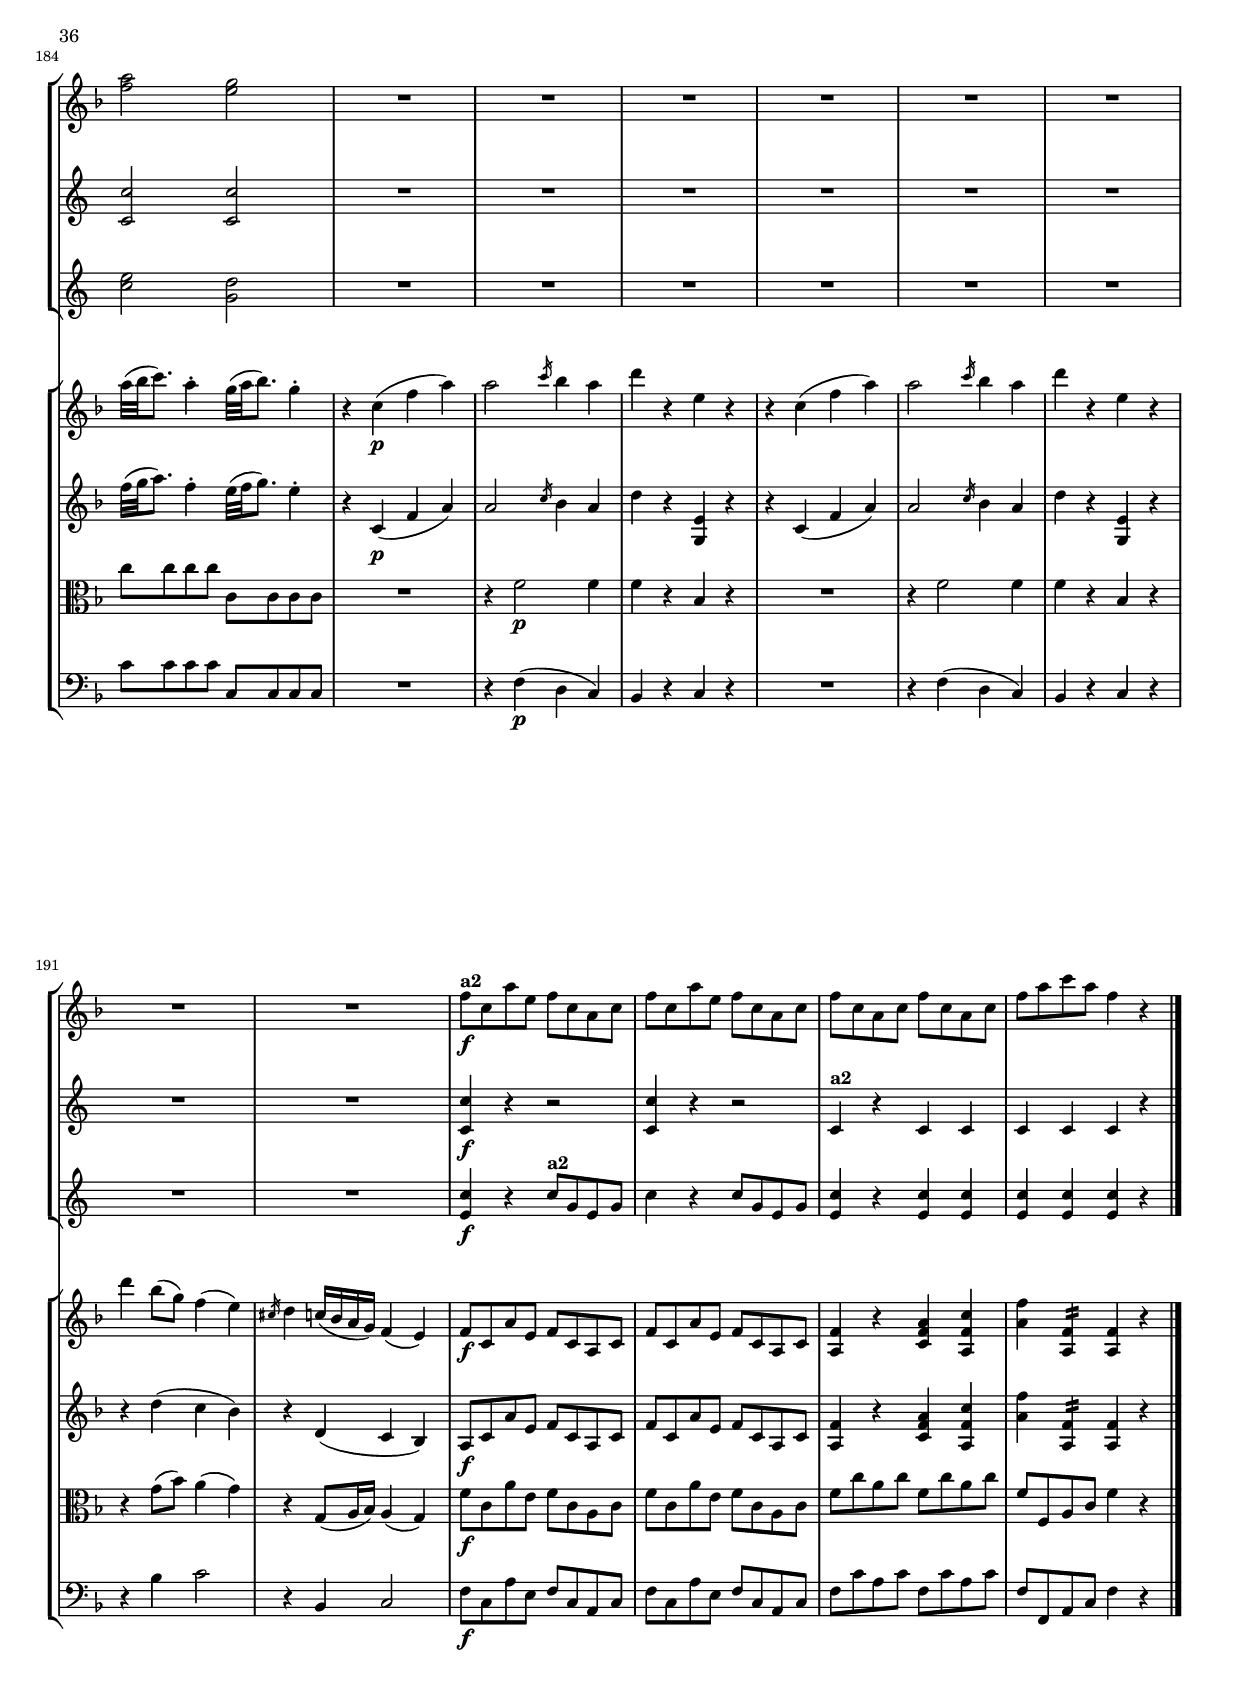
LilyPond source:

% -*- LilyPond -*-

\version "2.18.2"

#(set-global-staff-size 16)

\include "defs.ly"

\version "2.18.2"
fluteIFirstMov =  \relative f''' {
    \key f \major
    \clef violin

    \override Staff.TupletBracket.bracket-visibility = ##f

    \repeat volta 2 {
	R1*5
	| f16[(\f c8.) c8-. c-.] c-. c-. c-. c-.
	| \grace { d32 }
 c16[( bes8.) bes8-. bes-.] bes-. bes-. bes-. bes-.
	| \grace { c32 }
 bes16[( a8.) a8-. a-.] a-. a-. a-. a-.
	| \grace { bes32 }
 a16[( g8.) g8-. g-.] 
	  \grace { a32 }
 g16[( f8.) \grace { g32 }
 f16( e8.)]

% 10
	| f4 r r2
	| f2 es d4 r r2
	| \grace { c'8 }
 bes4 a8 bes g4 c bes2( a4) r4
	| f2\p es d4 r r2
	| \grace { c'8 }
 bes4 a8 bes g4 c
	| a4 r r2
	| a4\f r r2
	
% 20
	| c1 ~ c2 r2
	| g4 r4 r2
	| c1
	| d2 d
	| c1 ~ c ~ c ~ c
	| b4 r r2
	
% 30
	| R1*5
	| g1\p ~ g ~ g
	| R1*4
	| c2\f es 
	| fis,4 c'4-. c-. c-. 
	| b a2. 
	| g4 f2.
	| e4 g a c
	| c2 b 
	| c4 g(\p f e)
	| R1*6
	
% 55
	| bes'1\f a2 b4 c
	| e2 d
	| c8( g) g-. g-. g4 r
	| R1

% 60
	| c8( g) g-. g-. g4 r
	| R1
	| e4 g c r
    }

    R1*8

% 71
    | c,16[(\f g'8.) g8-. g-.] g-. g-. g-. g-.
    | \grace { a32 }
 g16[( fis8.) fis8-. fis-.] fis-. fis-. fis-. fis-.
    | g16[( bes8.) bes8 bes] bes bes bes bes
    | bes16[( a8.) a8 a] a a a a
    | \grace { bes32 }
 a16[( gis8.) gis8 gis] 
      \grace { bes32 }
 a16[( g8.) g8 g]
    | \grace { a32 }
 g16[( f8.) f8 f] bes4 d
    | f,2 \afterGrace e2\startTrillSpan { d16 [e] \stopTrillSpan }  |
    | a2 bes d1\f

% 80
    | c1 d4 c bes a g2 d'
    | c4 c c r
    | R1*4
    | f16[(\f c8.) c8-. c-.] c-. c-. c-. c-.
    | \grace { d32 }
 c16[( bes8.) bes8-. bes-.] bes-. bes-. bes-. bes-.

% 90
    | \grace { c32 }
 bes16[( a8.) a8-. a-.] a-. a-. a-. a-.
    | \grace { bes32 }
 a16[( g8.) g8-. g-.] 
      \grace { a32 }
 g16[( f8.) \grace { g32 }
 f16( e8.)]
    | f2 a c2. a4 d c bes c d c bes c d1
    | c4 r r2
    | R1*5

% 103
    | c1\p ~ c ~ c
    | R1*4

% 110
    | f,2\f as d1 g,2. bes4 a! c d bes a2 g f4 c'4( bes a)
    | R1*6
    | es'1\f d
    | a2 g
    | f8( c) c-. c-. c4 r
    | R1
    | f'8( c) c-. c-. c4 % The last two C are to be played staccato
      r
    | R1
    | f,8( c) c-. c-. a'( f) f-. f-.

% 130
    | c' a c a c a f c
    | f4 c'4 a c a2 r2

    \bar "|."
}

\version "2.18.2"
fluteIIFirstMov =  \relative f''' {
    \key f \major
    \clef violin

    \override Staff.TupletBracket.bracket-visibility = ##f

    \repeat volta 2 {
	R1*5
	| f16[(\f c8.) c8-. c-.] c-. c-. c-. c-.
	| \grace { d32 } c16[( bes8.) bes8-. bes-.] bes-. bes-. bes-. bes-.
	| \grace { c32 } bes16[( a8.) a8-. a-.] a-. a-. a-. a-.
	| \grace { bes32 } a16[( g8.) g8-. g-.] \grace { a32 } g16[( f8.) \grace { g32 } f16( e8.)]

% 10
	| f4 r r2
	| a,2 c bes4 r r2
	| e1 ~ e2( f4) r4
	| a,2\p c bes4 r r2
	| e1 	
	| f4 r r2
	| f4\f r r2
	
% 20
	| a1 
	| g2 r2
	| e4 r4 r2
	| e1 	
	| f2 f 	
	| e2 g 
	| a4 g f g 
	| a g f g 
	| a1 	
	| d,4 r r2
	
% 30
	| R1*5
	| g,1\p ~ g ~ g 	
	| R1*4
	| c'2\f es fis,4 a4-. a-. a-. g b,2. c4 d2.
	| c2. f4
	| e2 d 
	| c4 e(\p d c) 	
	| R1*6
	
% 55
	| cis1\f 
	| d2. e4 	
	| c'2 b 	
	| c8( g) g-. g-. g4 r
	| R1

% 60
	| c8( g) g-. g-. g4 r
	| R1
	| c,4 e e r
    }

    R1*8

% 71
    | c16[(\f g'8.) g8-. g-.] g-. g-. g-. g-.
    | \grace {
   a32 
   }
 g16[( fis8.) fis8-. fis-.] fis-. fis-. fis-. fis-.
    | g16[( bes8.) bes8 bes] bes bes bes bes
    | bes16[( a8.) a8 a] a a a a
    | \grace {
   bes32 
   }
 a16[( gis8.) gis8 gis] 
      \grace {
   bes32 
   }
 a16[( g8.) g8 g]
    | \grace {
   a32 
   }
 g16[( f8.) f8 f] bes4 d
    | d,2 cis2
    | d1 
    | f\f 

% 80
    | es1 
    | d4 f2 fis4 
    | g4 g2 f!4     
    | e! e e r
    | R1*4
    | f'16[(\f c8.) c8-. c-.] c-. c-. c-. c-.
    | \grace { d32 }
 c16[( bes8.) bes8-. bes-.] bes-. bes-. bes-. bes-.

% 90
    | \grace { c32 }
 bes16[( a8.) a8-. a-.] a-. a-. a-. a-.
    | \grace { bes32 }
 a16[( g8.) g8-. g-.] 
      \grace { a32 }
 g16[( f8.) \grace { g32 }
 f16( e8.)]
    | f1 ~ f ~ f ~ f ~ f     
    | e4 r r2
    | R1*5

% 103
    | c1\p ~ c ~ c     
    | R1*4

% 110
    | f2\f as f1 e f ~ f2 e f4 a4( g f)     
    | R1*6
    | fis1\f 
    | g2. bes4     
    | f!2 e     
    | f8( c) c-. c-. c4 r
    | R1
    | f8( c) c-. c-. c4
      r
    | R1
    | f8( c) c-. c-. a'( f) f-. f-.

% 130
    | c' a c a c a f c
    | f4 a4 f a f2 r2
    \bar "|."
}

\version "2.18.2"
hornIFirstMov =  \relative c'' {
    \key c \major
    \clef violin

    \noTupletBracket

    \repeat volta 2 {
	R1*5
	| c4\f r r2
	| c4 r r2
	| c4 r r2
	| r2 c4 c

% 10
	| c r r2
	| R1*10

% 21
	| c4 r r2
	| c4 r r2
	| c2 c4 c
	| d r d2
	| c4 r c2 ~
	| c1 ~
	| c ~
	| c4 r d2
	| d4 r r2

% 30
	| R1*12
	| c2\f c
	| c4 r r2
	| g4 r r2
	| g4 r r2
	| c4 r r2
	| e2 d
	| c4 r r2
	| R1*6

% 55
	| g2\f r
	| R1
	| e'2 d
	| c8( g) g-. g-. g4 r
	| R1

% 60
	| c8( g) g^. g^. g4 r
	| R1
	| c4 c c r
    }

    | R1*8

% 71
    | c4\f r r2
    | d4 r r2
    | d4 r r2
    | g,4 r r2
    | R1*3
    | d'4 r r2
    | R1*3

% 82
    | d1\f
    | c4 c c r
    | R1*4
    | c4\f r r2
    | c4 r r2

% 90
    | c4 r r2
    | r2 c4 c
    | c r r2
    | R1*3
    | d1
    | c4 r r2
    | R1*14

% 112
    | c4\f r r2
    | c4 r r2
    | c2 c
    | c4 r r2
    | R1*6

% 122
    | c4\f r r2
    | d4 r r2
    | c4 r c c
    | c c8-. c-. c4 r
    | R1
    | c4 c8-. c-. c4 r
    | R1
    | c4 r c r

% 130
    | c c c c 
    | c c c c
    | c2 r

    \bar "|."
}

\version "2.18.2"
hornIIFirstMov =  \relative c' {
    \key c \major
    \clef violin

    \noTupletBracket

    \repeat volta 2 {
	R1*5
	| c4\f r r2
	| c4 r r2
	| c4 r r2
	| r2 c4 c

% 10
	| c r r2
	| R1*10

% 21
	| c4 r r2
	| e4 r r2
	| e2 e4 e
	| g r g2
	| e4 r c2 ~
	| c1 ~
	| c ~
	| c4 r d'2
	| g,4 r r2

% 30
	| R1*12
	| c,2\f c
	| c4 r r2
	| g'4 r r2
	| g4 r r2
	| c,4 r r2
	| c'2 g
	| e4 r r2
	| R1*6

% 55
	| e2\f r
	| R1
	| c'2 g
	| e8( g) g-. g-. g4 r
	| R1

% 60
	| c,8( g) g-. g-. g4 r
	| R1
	| e'4 e e r
    }

    | R1*8

% 71
    | c4\f r r2
    | c'4 r r2
    | g4 r r2
    | e4 r r2
    | R1*3
    | d'4 r r2
    | R1*3

% 82
    | g,1\f
    | e4 e e r
    | R1*4
    | c4\f r r2
    | c4 r r2

% 90
    | c4 r r2
    | r2 c4 c
    | c r r2
    | R1*3
    | g'1
    | e4 r r2
    | R1*14

% 112
    | c4\f r r2
    | c4 r r2
    | c2 c
    | c4 r r2
    | R1*6

% 122
    | c4\f r r2
    | g'4 r r2
    | c,4 r c c
    | c c8-. c-. c4 r
    | R1
    | c4 c8-. c-. c4 r
    | R1
    | c4 r c r

% 130
    | c c c c 
    | c c c c
    | c2 r

    \bar "|."
}

\version "2.18.2"
hornIIIFirstMov =  \relative c'' {
    \key c \major
    \clef violin

    \noTupletBracket

    \repeat volta 2 {
	R1*5
	| c1\f
	| d
	| c
	| r4 f e d

% 10
	| c2 e4 g
	| c,1 ~
	| c ~
	| c ~
	| c ~
	| c\p ~
	| c ~
	| c ~
	| c4 r r2
	| c4\f r r2

% 20
	| e4 e8 e e4 e
	| d2 r
	| d4 r r2
	| d4 d8 d d4 d
	| d1
	| d1
	| e4 d c d
	| e d c d
	| e1
	| d4 r r2

% 30
	| R1
	| d1\p ~
	| d ~
	| d ~
	| d \laissezVibrer
	| R1*3
	| g,1\p ~
	| g ~

% 40
	| g ~
	| g
	| g4\f g g g
	| g r r2
	| d'4 e2 e4
	| d4 d2 d4
	| d2 e
	| d1
	| d4 r r2
	| R1*6

% 55
	| d1\f
	| e2 r
	| d2 d
	| g8( d) d-. d-. d4 r
	| R1

% 60
	| g8( d) d-. d-. d4 r
	| R1
	| d4 d d r
    }

    | R1*8

% 71
    | d4\f r r2
    | e4 r r2
    | d4 r r2
    | e4 r r2
    | r2 e4 r
    | e r r2
    | e1
    | R1
    | e1\f

% 80
    | c
    | c4 r r2
    | d1
    | d4 d d r
    | R1*4
    | c1\f
    | d

% 90
    | c
    | r4 f e d
    | c2 e4 g
    | c,1
    | d ~
    | d
    | d
    | d4 r r2
    | R1
    | g,1 ~

% 100
    | g ~
    | g ~
    | g
    | R1*3
    | c1\p ~
    | c ~
    | c ~
    | c

% 110
    | c4\f c c c
    | c1
    | d
    | c4 c c c
    | e2 d
    | c4 r r2
    | R1*6
    | g1\f
    | d'2 f
    | e d
    | c8( g) g-. g-. g4 r
    | R1
    | c8( g) g-. g-. g4 r
    | R1
    | c8( g) g-. g-. e'( c) c-. c-.
    | g' e g e g e c g
    | c4 c c c
    | c2 r


    \bar "|."
}

\version "2.18.2"
hornIVFirstMov =  \relative c' {
    \key c \major
    \clef violin

    \noTupletBracket

    \repeat volta 2 {
	R1*5
	| c1\f
	| d
	| c
	| r4 f e d

% 10
	| c2 e4 g
	| c,1 ~
	| c ~
	| c ~
	| c ~
	| c\p ~
	| c ~
	| c ~
	| c4 r r2
	| c4\f r r2

% 20
	| c'4 c8 c c4 c
	| g2 r
	| g4 r r2
	| g4 g8 g g4 g
	| d'1
	| g,1
	| g ~
	| g
	| g
	| d'4 r r2

% 30
	| R1
	| d1\p ~
	| d ~
	| d ~
	| d \laissezVibrer
	| R1*3
	| g,,1\p ~
	| g ~

% 40
	| g ~
	| g
	| g'4\f g g g
	| g r r2
	| d'4 c2 c4
	| g4 d'2 d4
	| g,2 c
	| d1
	| g,4 r r2
	| R1*6

% 55
	| d'1\f
	| c2 r
	| d2 d
	| g,8( d') d-. d-. d4 r
	| R1

% 60
	| g,8( d') d-. d-. d4 r
	| R1
	| g,4 g g r
    }

    | R1*8

% 71
    | g4\f r r2
    | g4 r r2
    | d'4 r r2
    | e,4 r r2
    | r2 e4 r
    | e r r2
    | e1
    | R1
    | e1\f

% 80
    | c
    | c4 r r2
    | d'1
    | g,4 g g r
    | R1*4
    | e1\f
    | g

% 90
    | c,
    | r4 d' c g
    | c,2 e4 g
    | c,1
    | c' ~
    | c
    | d
    | g,4 r r2
    | R1
    | g,1 ~

% 100
    | g ~
    | g ~
    | g
    | R1*3
    | c1\p ~
    | c ~
    | c ~
    | c

% 110
    | c4\f c c c
    | c1
    | g'
    | e4 g8 e c4 c
    | c8 e g c g4 g
    | e4 r r2
    | R1*6
    | g1\f
    | d'2 d
    | c g
    | c,8( g) g-. g-. g4 r
    | R1
    | c8( g) g-. g-. g4 r
    | R1
    | c8( g) g-. g-. e'( c) c-. c-.
    | g' e g e g e c g
    | c4 e g e
    | c2 r


    \bar "|."
}

\version "2.18.2"
violinIFirstMov =  \relative f'' {
    \key f \major
    \clef violin

    \noTupletBracket
    \tupletSpan 4

    \repeat volta 2 {
	f16[(\p c8.) c8-. c-.] c-. c-. c-. c-.
	| \grace { d32 }
 c16[( bes8.) bes8-. bes-.] bes-. bes-. bes-. bes-.
	| \grace { c32 }
 bes16[( a8.) a8-. a-.] a-. a-. a-. a-.
	| \grace { bes32 }
 a16[( g8.) g8-. g-.] 
	  \grace { a32 }
 \raiseBeam g16[( f8.) \grace {
   g32 
   }
 f16( e8.)]
	| e16( f8.) f8-. f-. f[ g16 a] bes[ c d e]
	| f16[(\f c8.) c8-. c-.] c-. c-. c-. c-.
	| \grace { d32 }
 c16[( bes8.) bes8-. bes-.] bes-. bes-. bes-. bes-.
	| \grace { c32 }
 bes16[( a8.) a8-. a-.] a-. a-. a-. a-.
	| \grace { bes32 }
 a16[( g8.) g8-. g-.] 
	  \grace { a32 }
 \raiseBeam g16[( f8.) \grace { g32 }
 f16( e8.)]

% 10
	| f4 r r2
	| f2 es
	| d4 r r f'8( d)
	| \grace { c8 }
 bes4 a8 bes g4 c
	| bes2( a4) r
	| f2\p es
	| d4 r r f'8( d)
	| \grace { c8 } bes4 a8 bes g4 c
	| \LowerText a4:16\deprecatedcresc bes8: c: d: e: f: g:
	| a2: a:

% 20
	| a4 c2 \grace { bes16 } a8 g16 f
	| g8: g,: a: b: c: d: e: f:
	| g2: g:
	| g4 c2 \grace { a16 } g8 f16 e
	| f4 d' r8. g,,16 f'8. d16
	| e4 c' r8. c,16 g'8. e16
	| <d, d'>8 <d d'>4 <d d'> <d d'> <d d'>8 ~
	| <d d'>8 <d d'>4 <d d'> <d d'> <d d'>8
	| <d d'>16 c'' c c c4: c2:
	| b4 r r2

% 30
	| \grace { f16 } \raiseScript e8.\p\trill( d32 e) r4 
	  \grace { g16 } \raiseScript f8.(\trill e32 f) r4
	| g4. a16( b \tuplet 3/2 { c8)-. b-. a-. g-. f-. e-. }
	| \raiseScript d8.(\trill c32 d) r4 
	  \raiseScript e8.(\trill d32 e) r4
	| f4. b16( c \tuplet 3/2 { d8)-. c-. b-. a-. g-. f-. }
	| \raiseScript e8.(\trill d32 e) r4 
	  \raiseScript f8.(\trill e32 f) r4
	| g4. a16( b \tuplet 3/2 { c8)-. b-. a-. g-. f-. e-. }
	| \raiseScript d8.(\trill c32 d) r4 
	  \raiseScript e8.(\trill d32 e) r4
	| f4. b16( c \tuplet 3/2 { d8)-. c-. b-. a-. g-. f-. }
	| e4 r r2
	| f4 f2 \grace { g16 } f8 e16 d 
% 40
	| c4 r r2
	| f4 f2 \grace { g16 } f8 e16 d
	| c2:\f es:
	| fis,4 c''-. c-. c-.
	| b4 <b, a'>2 a'4
	| g <g,, g' f'>2 f''4
	| e!: g: a: c:
	| e,2: d:
	| c4 r r2
	| g'16[(\p f8.) f8-. f-.] f16[( e8.) e8-. e-.]

% 50
	| \grace { e8 } d4 c8 b c( e) g( c)
	| g16[( f8.) f8-. f-.] f16[( e8.) e8-. e-.]
	| \grace { e8 } d4 c8 b c( e) g( c)
	| \grace { a16 } g16[( f8.) f8-. f-.] f( e) e( d)
	| \grace { e16 } d8( c) c-. c-. c c c c
	| cis2:\f bes':
	| a2: b4: c:
	| g,: e' d: b'
	| c8( g) g-. g-. g4 c,8\p r
	| b r c r d r b r

% 60
	| c'(\f g) g-. g-. g4 c,8\p r
	| b r c r d r b r
	| c4\f <e c'> c, r
    }

    \break

    | R1*2
    | c'16[(\p g8.) g8-. g-.] g-. g-. g-. g-.
    | \grace { a32 } g16[( f8.) f8-. f-.] f-. f-. f-. f-.
    | e4 c'2 e,4
    | g8( f) c'2 fis,4
    | a8( g) c2 g4

% 70
    | bes8( a) f'2 b,4
    | c16[(\f g'8.) g8-. g-.] g-. g-. g-. g-.
    | \grace { a32 } g16[( fis8.) fis8-. fis-.]-. fis-. fis-. fis-. fis-.
    | g16[( bes8.) bes8-. bes-.] bes bes bes bes
    | bes16[( a8.) a8-. a-.] a a a a
    | \grace { bes32 } a16[( gis8.) gis8-. gis-.] 
      \grace { bes32 } a16[( g8.) g8-. g-.]
    | \grace { a32 }
 g16[( f8.) f8-. f-.] bes4 d
    | a,2 \afterGrace e'2\startTrillSpan { d16 [e] \stopTrillSpan }  |
    | d'16[( a8.) a8-. a-.] bes16[( g8.) g8-. g-.]
    | f4:\f a: d: f,:

% 70
    | es4 <es c'>2 es4
    | d: c: bes: a:
    | g4 g'2 f4
    | e! <e c'> <e c'> r
    | f16[(\p c8.) c8-. c-.] c-. c-. c-. c-.
    | \grace { d32 } c16[( bes8.) bes8-. bes-.] bes-. bes-. bes-. bes-.
    | \grace { c32 } bes16[( a8.) a8-. a-.] a-. a-. a-. a-.
    | \grace { bes32 } a16[( g8.) g8-. g-.] 
      \grace { a32 } \raiseBeam g16[( f8.) \grace { g32 } f16( e8.)]
    | f'16[(\f c8.) c8-. c-.] c-. c-. c-. c-.
    | \grace { d32 } c16[( bes8.) bes8-. bes-.] bes-. bes-. bes-. bes-.

% 80
    | \grace { c32 } bes16[( a8.) a8-. a-.] a-. a-. a-. a-.
    | \grace { bes32 } a16[( g8.) g8-. g-.] \grace { a32 } \raiseBeam g16[( f8.) \grace { g32 } f16( e8.)]
    | f4 <a f'> r8. c16[ a'8. f16]
    | c'4 <a, c'> r8. f'16[ c'8. a16]
    | g8 g4 g g g8 ~
    | g g4 g g g8
    | g2: g:
    | g4 r r2
    | \grace { bes,32 } a8.(\p\trill g32 a) r4 \grace { c32 } bes8.(\trill a32 bes) r4
    | c4. d16( e \tuplet 3/2 { f8)-. e-. d-. c-. bes-. a-. }

% 90
    | g8.(\trill f32 g) r4 a8.(\trill g32 a) r4
    | bes4. e16( f \tuplet 3/2 { g8)-. f-. e-. d-. c-. bes-. }
    | a8.(\trill g32 a) r4 bes8.(\trill a32 bes) r4
    | c4. d16( e \tuplet 3/2 { f8)-. e-. d-. c-. bes-. a-. }
    | g8.(\trill f32 g) r4 a8.(\trill g32 a) r4
    | bes4. e16( f \tuplet 3/2 { g8)-. f-. e-. d-. c-. bes-. }
    | a4 r r2
    | bes4 bes2 \grace { c16 } bes8( a16 g)
    | f4 r r2
    | bes4 bes2 \grace { c16 } bes8 a16 g

% 110
    | f2:\f as':
    | b,,4 d''8.( b32 c) d4 f,
    | <g, c e> g'8.( e32 f) g4 bes,!
    | <c, f a> c'': d: bes!:
    | a!2: g:
    | <f, a f'>4 r r2
    | c''16[(\p bes8.) bes8-. bes-.] bes16[( a8.) a8-. a-.]
    | \grace { a8 } g4 f8( e) f( a) c,4
    | c16[( bes8.) bes8-. bes-.] \grace { c32 } bes16[( a8.) a8-. a-.]
    | \grace { a8 } g4 f8( e) f( a) c,-. c''-.

% 120
    | c16[( bes8.) bes8-. bes-.] 
      \grace { c32 } bes16[( a8.) \grace { bes32 } a16( g8.)]
    | \grace { a32 } g16[( f8.) f8-. f-.] f f f f
    | fis2:\f fis:
    | g: bes4: d:
    | c: a bes: g
    | f!8( c) c-. c-. c4 a8\p r
    | g r a r bes r g r
    | f'(\f c) c-. c-. c4 a8\p r
    | g r a r bes r g r
    | \lowerDynamics f(\f c) c-. c-. a'( f) f-.f-.

% 130
    | c' a c a c a f c
    | f4 <f c' a'> <f a f'> <f c' a'>
    | <f a f'>2 r

    \bar "|."
}

\version "2.18.2"
violinIIFirstMov =  \relative f' {
    \key f \major
    \clef violin

    \noTupletBracket
    \tupletSpan 4

    \repeat volta 2 {
	r4 f\p a f
	| r g8. f16 e4 c
	| r f8. e16 d4 c
	| bes bes8-. bes-.  \grace { c32 } bes16[( a8.) \grace { bes32 } a16( g8.)]
	| g16[( a8.) a8 a] c4( bes)
	| a2:16\f f'4: a:
	| e2: g4: e:
	| c2: f4: e:
	| d2: c4: bes:

% 10
	| a4 r r2
	| c8 c4 c c c8
	| bes bes4 bes bes d8
	| <g, e'>8 <g e'>4 <g e'> <g e'> <g e'>8 ~
	| <g e'> <g e'>4 <g e'>8 <a f'> <a f'>4 <a f'>8
	| c8\p c4 c c c8
	| bes bes4 bes bes d8
	| <g, e'>8 <g e'>4 <g e'> <g e'> <g e'>8
	| f'4:\deprecatedcresc g8: a: bes:\f c: d: e:
	| f2: f:

% 20
	| f4 a2 \grace { g16 } f8 e16 d
	| e8: e,: f: g: a: b: c: d:
	| e2: e:
	| e4 e2 \grace { f16 } e8 d16 c
	| d( b) g-. g-. g4: d16( b) g-. g-. g4:
	| g'16( e) c-. c-. c4: g''16( e) c-. c-. c4:
	| c2: c:
	| c: c:
	| c16 a' a a a4: a2:
	| g8 g,\p g, g' \grace { g16 } f8( e) f( d)

% 30
	| c g c g d' g, d' g,
	| e' g, e' g, e' g, c g
	| b g b g c g c g
	| d' g, d' g, b g b g
	| c4 c'8.[\trill( b32 c)] r4 d8.[\trill( c32 d)]
	| r4 c8.[\trill( b32 c)] g8.[\trill( f32 g)]
	  e8.[\trill( d32 e)]
	| r4 b8.[\trill( a32 b)] r4 c8.[\trill( b32 c)]
	| r4 g'8.[\trill( f32 g)] b8.[\trill( a32 b)]
	  d8.[\trill( c32 d)]
	| c4. e,16( f \tuplet 3/2 { g8)-. f-. e-. d-. c-. bes!-. }
	| a8( c) a( c) b( d) b( d)

% 40
	| c4. e16( f \tuplet 3/2 { g8)-. f-. e-. d-. c-. bes!-. }
	| a8 c a c b d4( b8)
	| c16 c' c c c4: es2:
	| fis,4 a'-. a-. a-.
	| g <d, b'>2 b'4
	| c <g, d'>2 d''4
	| c2.: f4:
	| c2: b:
	| c4 \lowerDynamics g(\p f e)
	| R1

% 50
	| g16[( f8.) f8-. f-.] f16[( e8.) e8-. e-.]
	| \grace { e8 } d4 c8 b c( e) g( c)
	| g16( f8.) f8-. f-. f16( e8.) e8-. e-.
	| \grace { e16 } d16( c8.) c8 c' c( b) b( a)
	| \grace { b16 } a8( g) g8-. g-. g g g g
	| bes!2:\f cis,:
	| d: d'4: e:
	| g,: c b: d
	| e8( g) g-. g-. g4 e,8\p r
	| d r e r f r d r

% 60
	| c'(\f g) g-. g-. g4 e8\p r
	| d r e r f r d r
	| e4\f <c' e> c, r
    }

    | c'16[(\p g8.) g8-. g-.] g g g g
    | \grace { a32 } g16[( f8.) f8-. f-.] f-. f-. f-. f-.
    | \grace { g32\p } f16[( e8.) e8-. e-.] e-. e-. e-. e-. 
    | \grace { f32 } e16[( d8.) d8-. d-.] d-. d-. d-. d-.
    | c c c c c c c c
    | c c c c c c c c
    | c c c c c c c c

% 70
    | c c c c f f f f
    | es4:\f g: c: es:
    | a,: c,: d: es:
    | d: d': bes: g:
    | e!: e': f: e:
    | d: d,: e: e':
    | a,: d,2: g4:
    | f2: cis:
    | d: d':
    | d4:\f f2: d4:

% 80
    | c!2: <f, c'>:
    | bes4: a: f: es:
    | d2: d':
    | g,4 <c e> <g c e> r
    | r4 f\p a f
    | r g8. f16 e4 c
    | r f8. e16 d4 c
    | bes bes8-. bes-.  \grace { c32 } bes16[( a8.) \grace { bes32 } a16( g8.)]
    | a2:\f f'4: a:
    | e2: g4: e:

% 90
    | c2: f4: e:
    | d2: c4: bes:
    | a16( c) f-. f-.f4: c16( f) a a a4:
    | f16( a c) c-. c4: a16( c f) f-. f4:
    | f8 f4 f f f8 ~
    | f f4 f f f8
    | f2: <d f>:
    | <c e>8 c,\p c c' \grace { c32 } bes8( a) bes( g)
    | f c f c g' c, g' c,
    | a' c, a' c, a' c, f c

% 100
    | e c e c f c f c
    | g' c, g' c, e c g' e
    | f4 f8.\trill( e32 f) r4 g8.\trill( f32 g)
    | r4 a8.\trill( g32 a) f8.\trill( e32 f) a,8.\trill( g32 a)
    | r4 e'8.\trill( d32 e) r4 f8.\trill( e32 f)
    | r4 g8.\trill( f32 g) c8.\trill( bes32 c) e,8.\trill( d32 e)
    | f4. a16( bes \tuplet 3/2 { c8-.) bes-. a-. g-. f-. es-. }
    | d8( f) d( f) e!8-. g4( e8)
    | f4. a16( bes \tuplet 3/2 { c8-.) bes-. a-. g-. f-. es-. }
    | d8( f) d( f) e!8-. g4( e8)

% 110
    | f2:\f as':
    | b,,4 f''8.( d32 e) f4 d
    | <g,, e' c'> e''8.( c32 d) e4 g,
    | <a, f'> f''2.:
    | f2: <bes, e>:
    | <f a f'>4 c'(\p bes a)
    | R1
    | c16[( bes8.) bes8-. bes-.] \grace { c32 } bes16[( a8.) a8-. a-.]
    | \grace { a8 } g4 f8( e) f( a) c,4
    | c16[( bes8.) bes8-. bes-.] \grace { c32 } bes16[( a8.) a8-. a-.]

% 120
    | f'4 r8 f' \grace { g32 } f16[( e8.) \grace { f32 } e16( d8.)]
    | \grace { e32 } d16[( c8.) c8-. c-.] c c c c
    | es2:\f es:
    | d: g4: bes:
    | c: a bes: g
    | f!8( c) c-. c-. c4 f,8\p r
    | e r f r g r e r
    | f'(\f c) c-. c-. c4-. f,8\p r
    | e r f r g r e r
    | \lowerDynamics f(\f c) c-. c-. a'( f) f-. f-.

% 130
    | c' a c a c a f c
    | f4 <f c' a'> <f a f'> <f c' a'>
    | <f a f'>2 r

    \bar "|."
}

\version "2.18.2"
violaFirstMov =  \relative g {
    \key f \major
    \clef alto

    \noTupletBracket
    \tupletSpan 4

    \repeat volta 2 {
	R1*3
	| r4 g\p c c,
	| f-. f( a g)
	| f2:16\f c'4: f:
	| bes,2: c4: g:
	| f2: f':
	| f4: bes,: a: g:

% 10
	| f r r2
	| a8 a4 a a a8
	| f8 f4 f f bes8
	| bes bes4 bes bes bes8 ~
	| bes bes4 bes8 a c4 c8
	| a\p a4 a a a8
	| f f4 f f bes8 ~
	| bes bes4 bes bes bes8
	| a4 r r2
	| r8 a\f bes c d e f g

% 20
	| a16 c, c c c4: c2:
	| c4 r r2
	| r8 e, f g a b c d
	| e16 g, g g g4: g2:
	| b8 b b b b b b b
	| c c c c e e e e
	| a a g g f f g g
	| a a g g f f g g
	| a16 fis d d d4: d2:
	| d4 r8 e\p \grace {
\override Flag.stroke-style = #"grace"
   e32 
  \revert Flag.stroke-style }
 d8( c) d( b)

% 30
	| c4 r r2
	| R1*3
	| c8 g c g b g b g
	| c g c g c g c g
	| g' g, g' g, g' g, g' g,
	| b g b g d' g, b g
	| c4. c16( d \tuplet 3/2 { e8)-. d-. c-. bes!-. a-. g-. }

% 40
	| f4 f'2 d8( e)
	| e4. c16( d \tuplet 3/2 { e8)-. d-. c-. bes!-. a-. g-. }
	| f4 f'2 d8( f)
	| e c c c es es es es
	| d d d d d d d d
	| d d d d d d d d
	| c g g g g g g g
	| g4: e': f: a:
	| g2: g:
	| g4 e(\p d c)
	| g8 g g g g g g g
	| \repeat unfold 3 { g g g g g g g g }

% 53
	| \grace {
\override Flag.stroke-style = #"grace"
   c16 
  \revert Flag.stroke-style }
 b16[( a8.) a8-. a'-.] a( g) g( f)
	| \grace {
\override Flag.stroke-style = #"grace"
   g16 
  \revert Flag.stroke-style }
 f8[( e) e-. e-.] e e e e
	| e2:\f e:
	| a,4: f'2: a4:
	| g: g g,: g
	| c8( g) g-. g-. g4 r
	| R1

% 60
	| c'8( g) g-. g-. g4 r
	| R1
	| c,4 c' c, r
    }

    | r c\p e c
    | r d b g
    | r c\p c, c'
    | r g b g
    | g1
    | e'8( f) a,2( c4)
    | fis8( g) e-. f-. g g g g

% 70
    | e( f) a-. g-. f f d d
    | c4:\f es: g: c:
    | c: a2: a4:
    | g: bes: g: bes,:
    | g: a: d: e!:
    | g2: a:
    | d,4: a: bes: bes':
    | a2: g:
    | f4: d: g,: bes:
    | a:\f d: f: a:

% 80
    | f2: f:
    | f: f4: fis:
    | g2: g:
    | g4 <g, e'> <c, g' e'> r
    | R1*3
    | r4 g'\p c c,
    | f2:\f c'4: f:
    | bes,2: c4: g:

% 90
    | f2: f':
    | f4: bes,: a: g:
    | f8 f f f f' f f f
    | a a a a a, a a a
    | d d c c bes bes c c
    | d d c c bes bes c c
    | d2: g,:
    | c4 r8 a'8-.\p \grace {
\override Flag.stroke-style = #"grace"
   a32 
  \revert Flag.stroke-style }
 g8( f) g( e)
    | f4 r r2
    | R1*3

% 102
    | f8 c f c e c e c
    | f c f c f c f c
    | c c, c' c, c' c, c' c,
    | e' c e c e c g' c,
    | f4. f16( g \tuplet 3/2 { a8-.) g-. f-. es-. d-. c-. }
    | bes4 bes2 g8( bes)
    | a4. f'16( g \tuplet 3/2 { a8-.) g-. f-. es-. d-. c-. }
    | bes4 bes2 g8( bes)

% 110
    | a8\f f' f f as as as as
    | d, d d d d d d d
    | g, g g g g g e' e
    | c c a a bes bes d d
    | c2: c:
    | c4 a'\p( g f)
    | \repeat unfold 3 { c8 c c c c c c c }
    | c, c c c c c c c

% 120
    | d4 r8 d'' \grace {
\override Flag.stroke-style = #"grace"
   e16 
  \revert Flag.stroke-style }
 d16[( c8.) \grace {
\override Flag.stroke-style = #"grace"
   d32 
  \revert Flag.stroke-style }
 c16( bes8.)]
    | \grace {
\override Flag.stroke-style = #"grace"
   c32 
  \revert Flag.stroke-style }
 bes16[( a8.) a8-. a-.] a a a a
    | c2:\f c:
    | bes: bes4 g:
    | f: f c: c
    | f8( c) c-. c-. c4 r
    | R1
    | f8( c) c-. c-. c4 r
    | R1
    | f8( c) c-. c-. a'( f) f-. f-.

% 130
    | c' a c a c a f c
    | f a c a f a c a
    | f2 r

    \bar "|."
}

\version "2.18.2"
bassoFirstMov =  \relative f {
    \key f \major
    \clef bass

    \noTupletBracket

    \repeat volta 2 {
	R1*5
	| r4 f\f a f
	| r g e c
	| r f d c
	| bes bes' c c,

% 10
	| \repeat unfold 5 { f8 f f f f f f f }
	| f\p f f f f f f f
	| \repeat unfold 2 { f8 f f f f f f f }
	| f4 r r2
	| r8 f,\f g a bes c d e

% 20
	| f f f f f f f f
	| c4 r r2
	| r8 c d e f g a b
	| c c c c c c c c
	| b b b b b, b b b
	| c c c c e e e e
	| f f g g a a g g
	| f f g g a a g g
	| fis fis fis fis fis fis fis fis
	| g4 r r2

% 30
	| R1*5
	| c,4^\markup { pizz. } e g c
	| g r r2
	| g4 d b g
	| c r c' r
	| c, r c' r

% 40
	| c, r c' r
	| c, r r2
	| c'8\f^\markup { arco } c c c es es es es
	| fis, fis fis fis fis fis fis fis
	| g g f! f f f f f
	| e e b b b b b b
	| c c e e f f a a
	| g g g g g, g g g
	| c4 r r2
	| g'4\p r r2

% 50
	| g,4 r r2
	| g'4 r r2
	| g,4 r r2
	| R1*2
	| g'8\f g g g g g g g
	| f f f f f f fis fis
	| g g g g g, g g g
	| c( g') g-. g-. g4 r
	| R1

% 60
	| c8( g) g-. g-. g4 r
	| R1
	| c,4 c' c, r
    }

    | R1*4
    | \grace {
\override Flag.stroke-style = #"grace"
   d'32 
  \revert Flag.stroke-style }
 c16[\p( bes!8.) bes8-. bes-.] bes-. bes-. bes-. bes-.
    | \grace {
\override Flag.stroke-style = #"grace"
   c32 
  \revert Flag.stroke-style }
 bes16[( a8.) a8-. a-.] a-. a-. a-. a-.
    | \grace {
\override Flag.stroke-style = #"grace"
   d32 
  \revert Flag.stroke-style }
 c16[( bes8.) g8-. f-.] e-. e-. e-. e-.

% 70
    | \grace {
\override Flag.stroke-style = #"grace"
   a32 
  \revert Flag.stroke-style }
 g16[( f8.) f8-. e-.] d-. d-. d-. d-.
    | c4\f r8 c' es c g es
    | d4 r8 es' d d, c c'
    | bes4 r8 g bes g e! d
    | cis4 r8 cis' d d, c c'
    | b4 r cis r
    | d d, g8 g bes bes
    | a a a a a, a a a
    | d d f f g g bes bes
    | a\f a a a a a a a

% 80
    | a, a a a a a a a
    | bes bes c c d d c c
    | bes bes bes bes b b b b
    | c4 c' c, r
    | R1*4
    | r4 f\f a f
    | r g e c

% 90
    | r f d c
    | bes bes' c c,
    | f8 f f f f f f f
    | a a a a a, a a a
    | bes bes c c d d c c
    | bes bes c c d d c c
    | b b b b b b b b
    | c4 r r2
    | R1*5

% 103
    | f,4\p^\markup { pizz. } a c f
    | c r r2
    | c'4 g e c
    | f r f, r
    | f' r f, r
    | f' r f, r
    | f' r r2

% 110
    | f8\f^\markup { arco } f f f as! as as as
    | b, b b b b b b b
    | c c c c c c c c
    | f f a! a bes bes d d
    | c c c c c, c c c
    | f4 r r2
    | c'4\p r r2
    | c,4 r r2
    | c'4 r r2
    | c,4 r r2

% 120
    | R1*2
    | a'8\f a a a a a a a
    | bes bes bes bes g g e e
    | f f a a c c c, c
    | f( c) c-. c-. c4 r
    | R1
    | f8( c) c-. c-. c4 r
    | R1
    | f8( c) c-. c-. a'( f) f-. f-.

% 130
    | c' a c a c a f c
    | f a c a f a c a
    | f2 r

    \bar "|."
}


\score {
    <<
	\override Score.BarNumber.padding = #3

	\context StaffGroup = "winds" <<

	    \context Staff = "oboi" <<
          \set Staff.midiInstrument = #"flute"
		      \set Staff.instrumentName = \markup { \center-column { "2 Flauti" } }
		      \time 4/4
		      \partcombine \fluteIFirstMov \fluteIIFirstMov
	    >>

	    \context Staff = hornsC {
        \set Staff.midiInstrument = #"french horn"
		    \set Staff.instrumentName = \markup { \center-column { "Corni in" "C alto" } }
		    \time 4/4
		    \partcombine \hornIFirstMov \hornIIFirstMov
	    }

	    \context Staff = hornsF {
         \set Staff.midiInstrument = #"french horn"
		      \transposition f' 
		      \set Staff.instrumentName = \markup { \center-column { "Corni" "in F" } }
		      \time 4/4
          \partcombine \hornIIIFirstMov \hornIVFirstMov 
	    }
	>>

	\context StaffGroup = "strings" <<

	    \context Staff = violinI <<
                \set Staff.midiInstrument = #"violin"
		\set Staff.instrumentName = \markup { \center-column { "Violino I." } }

		\time 4/4

		\violinIFirstMov
	    >>

	    \context Staff = violinII <<
                \set Staff.midiInstrument = #"violin"
		\set Staff.instrumentName = \markup { \center-column { "Violino II." } }

		\time 4/4

		\violinIIFirstMov
	    >>

	    \context Staff = "viola" <<
                \set Staff.midiInstrument = #"viola"
		\set Staff.instrumentName = \markup { \center-column { "Viola." } }

		\time 4/4

		\violaFirstMov
	    >>

	    \context Staff = "basso" <<
                \set Staff.midiInstrument = #"cello"
		\set Staff.instrumentName = \markup { \center-column { "Violoncello"
				     "e Basso." } }


		\time 4/4

		\bassoFirstMov
	    >>
	>>
    >>

    
  \midi {
    \tempo 4 = 124
    }



    \header {
	piece = "Allegro."
    }

    \layout { }
}


\version "2.18.2"
fluteISecondMov =  \relative bes'' {
    \key bes \major
    \clef violin

    \override Staff.TupletBracket.bracket-visibility = ##f

    \repeat volta 2 {
	| R4.*10

% 11
	| bes8\f f bes
	| d4 \grace {
\override Flag.stroke-style = #"grace"
   f16 
  \revert Flag.stroke-style }
 es8 \grace {
\override Flag.stroke-style = #"grace"
   d16 
  \revert Flag.stroke-style }
 c8 bes r
	| bes8 c d f,( e) c'-. bes( a) r 
	      f[ ~ f16( g32 a] bes[ c d e)]
	| f8 c a \tuplet 3/2 { g16[( bes d)] } f,8[ e]
	| f4 r8

% 21
	| R4.*4
	| r8 r 
	  es!16.\trill d32 d4 es16.\trill d32 d8 d' r16 d
	| c16( a) c( bes) g( e)
	| f4. ~ f ~ f ~ f8 as r
	| R4.
	| r8 r 
	  c8( bes) r bes( a) r c( bes) r bes( 
	      a16) bes( a bes a bes) a4 r8
    }

    \repeat volta 2 {
% 40
	| f'8\p c f a,4 bes8 
	| es4 d8 d\trill c r
	| f8\p c f a,4 bes8 
	| es4 des8 des\trill c r
	| c4.\f( bes4) r8

% 50
	| bes4.( a8) r r c4. bes8 es, d bes' 
	      a16( g) f( es) d8( c) r
	| R4.*10
	| bes'8\f f bes
	| d4 \grace {
\override Flag.stroke-style = #"grace"
   f16 
  \revert Flag.stroke-style }
 es8 \grace {
\override Flag.stroke-style = #"grace"
   d16 
  \revert Flag.stroke-style }
 c8 bes r
	| as8 f d

% 70
	| bes4( as8)
	| \grace {
\override Flag.stroke-style = #"grace"
   bes16 
  \revert Flag.stroke-style }
 as8( g) r
	| bes8[ ~ bes16 c32( d] es[ f g as)]
	| bes8 g es
	| \tuplet 3/2 { f16[( g es)] } d8[ c]
	| bes4 r8
	| R4.*4

% 80
	| r8 r as'16.\trill g32 g4 as16.\trill g32 g8 bes r
	| bes16( f) bes( d) c( a)
	| bes8 r as16.\trill g32 g4 as16. g32 g8 bes r
	| bes16( f) bes( d) c( a)
	| bes8 r r
	| f4. ~ f ~ f ~ f
	
% 93
	| d'16 c bes c d bes c bes a bes c a bes d c8 bes bes\trill a r
	| R4.*13

% 110
	| g8\p g g g( f) es-. es4( d8)
    }

    | bes'8\f f bes
    | d4 \grace {
\override Flag.stroke-style = #"grace"
   f16 
  \revert Flag.stroke-style }
 es8 \grace {
\override Flag.stroke-style = #"grace"
   d16 
  \revert Flag.stroke-style }
 c8 bes r
    | bes8 f f f4 d8 d[-. bes-.] r
    | c'8 d r es d r
    
    \bar "|."
}

\version "2.18.2"
fluteIISecondMov =  \relative bes'' {
    \key bes \major
    \clef violin

    \override Staff.TupletBracket.bracket-visibility = ##f

    \repeat volta 2 {
	| R4.*10

% 11
	| bes8\f f bes 	
	| d,4 \grace {
\override Flag.stroke-style = #"grace"
   f16 
  \revert Flag.stroke-style }
 es8 \grace {
\override Flag.stroke-style = #"grace"
   d16 
  \revert Flag.stroke-style }
 c8 bes r
	| bes'8 c d 
	| f,( e) c'-. 
	| bes( a) r 
	| f[ ~ f16( g32 a] bes[ a bes g)] 
	| a8 c a \tuplet 3/2 { g16[( bes d)] } f,8[ e] f4 r8

% 21
	| R4.*4
	| r8 r c16. bes32 
	| bes4 c16. bes32 
	| bes8 bes' r16 bes 
	| a f a g e bes 
	| a8 f4 ~ f4. ~ f ~ f8 f' r
	| R4.
	| r8 r a8( 
	| g) r g( 
	| f) r a( 
	| g) r g( 
	| f16) e( f e f e) 
	| f4 r8
    }

    \repeat volta 2 {
% 40
	| f'8\p c f a,4 bes8 
	| c4 bes8 bes\trill a r
	| f'8\p c f a,4 bes8 
	| c4 bes8 bes\trill a r
	| a4.\f( g4) r8

% 50
	| g4.( 
	| f8) r r 
	| es4. 
	| d8 c bes 
	| g' f16( es) d( c) 
	| bes8( a) r
	| R4.*10
	| bes'8\f f bes 
	| d,4 \grace {
\override Flag.stroke-style = #"grace"
   f16 
  \revert Flag.stroke-style }
 es8 
	| \grace {
\override Flag.stroke-style = #"grace"
   d16 
  \revert Flag.stroke-style }
 c8 bes r
	| as'8 f d

% 70
	| bes4( as8)
	| \grace {
\override Flag.stroke-style = #"grace"
   bes16 
  \revert Flag.stroke-style }
 as8( g) r
	| bes8[ ~ bes16 c32( d] es[ f g as)]
	| bes8 g es
	| \tuplet 3/2 { f16[( g es)] } d8[ c]
	| bes4 r8
	| R4.*4

% 80
	| r8 r f'16.\trill es32 es4 f16.\trill es32 es8 es r
	| d8-. d16( f) es( c) 
	| d8 r f16.\trill es32 es4 f16.\trill es32 es8 es r
	| d8-. d16( f) es( c) 
	| d8 r r
	| f,4. ~ f ~ f ~ f 
	
% 93
	| f'16 es d es f d es d c d es c d f es8 d d\trill c r
	| R4.*13

% 110
	| es8\p es es es( d) a-. a4( bes8) 
    }

    | bes'8\f f bes 
    | d,4 \grace {
\override Flag.stroke-style = #"grace"
   f16 
  \revert Flag.stroke-style }
 es8 \grace {
\override Flag.stroke-style = #"grace"
   d16 
  \revert Flag.stroke-style }
 c8 bes r
    | bes'8 f f f4 d8 d[-. bes-.] r
    | a' bes r 
    | a bes r 
    
    \bar "|."
}

\version "2.18.2"
hornISecondMov =  \relative c'' {
    \key c \major
    \clef violin

    \noTupletBracket
    
    \repeat volta 2 {
	R4.*10

% 11
	| c4.\f
	| R4.
	| c8 c c
	| c4 r8
	| d4. ~
	| d8 e r
	| e4 f8
	| g e c
	| c4 d8

% 20
	| c4 r8
	| g4. ~
	| g ~
	| g
	| c8 c c
	| c4 r8
	| R4.*2
	| g4.
	| c4. ~

% 30
	| c ~
	| c ~
	| c8 c r
	| R4.
	| c4.
	| g
	| c
	| g c8 c c
	| c4 r8
    }

    \repeat volta 2 {
% 40
	| R4.*10

% 50
	| d4.(
	| e8) r r
	| c4. ~
	| c4 r8
	| R4.
	| c8 c c
	| c\p r r
	| R4.*9

% 66
	| c4.\f
	| R4.
	| c8 c c
	| c4 r8

% 70
	| R4.*4
	| r8 c c
	| c4. ~
	| c ~
	| c ~
	| c8 r r
	| R4.*4
	| c4. ~
	| c8 r r
	| R4.*2
	| c4. ~
	| c8 r r
	| c4. ~

% 90
	| c ~
	| c ~
	| c ~
	| c ~
	| c ~
	| c ~
	| c8 c c
	| c4 r8
	| R4.*13
	| r8 r c\p
	| c4.
    }

    | c4\f r8
    | R4.*2
    | r8 c c
    | c4 r8
    | R4.
    | c8 c r

% 120
    | c c r

    \bar "|."
}

\version "2.18.2"
hornIISecondMov =  \relative c' {
    \key c \major
    \clef violin

    \noTupletBracket
    
    \repeat volta 2 {
	R4.*10

% 11
	| c4.\f
	| R4.
	| c8 c c
	| c4 r8
	| g'4. ~
	| g8 c r
	| c4 d8
	| e c g
	| c, e g

% 20
	| e4 r8
	| g,4. ~
	| g ~
	| g
	| c8 c c
	| c4 r8
	| R4.*2
	| g4.
	| c4. ~

% 30
	| c ~
	| c ~
	| c8 c r
	| R4.
	| c4.
	| g
	| c
	| g c8 c c
	| c4 r8
    }

    \repeat volta 2 {
% 40
	| R4.*10

% 50
	| g'4.(
	| c8) r r
	| c,4. ~
	| c4 r8
	| R4.
	| c8 c c
	| c\p r r
	| R4.*9

% 66
	| c4.\f
	| R4.
	| e8 c c
	| c4 r8

% 70
	| R4.*4
	| r8 c c
	| c4. ~
	| c ~
	| c ~
	| c8 r r
	| R4.*4
	| c4. ~
	| c8 r r
	| R4.*2
	| c4. ~
	| c8 r r
	| c4. ~

% 90
	| c ~
	| c ~
	| c ~
	| c ~
	| c ~
	| c ~
	| c8 c c
	| c4 r8
	| R4.*13
	| r8 r c\p
	| c4.
    }

    | c4\f r8
    | R4.*2
    | r8 c c
    | c4 r8
    | R4.
    | c8 c r

% 120
    | c c r

    \bar "|."
}

\version "2.18.2"
hornIIISecondMov =  \relative c'' {
    \key c \major
    \clef violin

    \noTupletBracket
    
    \repeat volta 2 {
	R4.*10

% 11
	| c8\f g e
	| c4 r8
	| d'8 c r
	| R4.*2
	| g8 g g
	| g4. ~
	| g4 r8
	| r r d'

% 20
	| d4 r8
	| R4.*3
	| g,8 g g
	| g4. ~
	| g ~
	| g4 r8
	| R4.
	| r8 r d'

% 30
	| e c d
	| e c d
	| e g, r
	| R4.
	| g4. 
	| d'
	| g,
	| d'
	| g,8 g g 
	| g4 r8
    }

    \repeat volta 2 {
	| g4.\p ~
	| g ~
	| g ~
	| g8 g g
	| g4. ~
	| g ~
	| g ~
	| g8 g g
	| e4.\f ~
	| e8 r r
	| d'4. ~
	| d8 r r
	| d4.
	| c8 d e
	| c4 r8
	| g4 r8
	| R4.*10

% 66
	| c8\f g e
	| c4 r8
	| d'8 c r
	| R4.

% 70
	| c4. ~
	| c8 r r
	| R4.*2
	| r8 e d
	| c4 r8
	| R4.*3
	| r8 c c

% 80
	| c4 c8 ~
	| c4.
	| c8 c r
	| c4 d8
	| c r c ~
	| c4.
	| c8 c r
	| c4 d8
	| c r g
	| c d e
	| f16 g f e d8
	| d e f
	| g16 a g f e8
	| r g e
	| r f d
	| e f e
	| e d r
	| d4 e8
	| d4 e8
	| f e d
	| e16 f g a g8
	| d4 e8
	| d4 e8
	| f8 e d
	| c4 r8
	| R4.*6
	| r8 r d\p
	| d4 e8
    }

    | c8\f g c
    | e4 \grace {
\override Flag.stroke-style = #"grace"
   g16 
  \revert Flag.stroke-style }
 f8
    | \grace {
\override Flag.stroke-style = #"grace"
   e16 
  \revert Flag.stroke-style }
 d8 c r
    | c g g
    | g4 e8
    | e-. c-. r
    | d' e r
    | d c r

    \bar "|."
}

\version "2.18.2"
hornIVSecondMov =  \relative c'' {
    \key c \major
    \clef violin

    \noTupletBracket
    
    \repeat volta 2 {
	R4.*10

% 11
	| c8\f g e
	| c4 r8
	| g'8 e r
	| R4.*2
	| g8 g g
	| g4. ~
	| g4 r8
	| r r d'

% 20
	| g,4 r8
	| R4.*3
	| g8 g g
	| g4.
	| g, ~
	| g4 r8
	| R4.
	| r8 r g'

% 30
	| c e, g
	| c e, g
	| c e, r
	| R4.
	| g4. 
	| d'
	| g,
	| d'
	| g,8 g g 
	| g4 r8
    }

    \repeat volta 2 {
	| g,4.\p ~
	| g ~
	| g ~
	| g8 g g
	| g4. ~
	| g ~
	| g ~
	| g8 g g
	| e'4.\f ~
	| e8 r r
	| d'4.(
	| g,8) r r
	| g4.
	| e8 g c
	| c,4 r8
	| g'4 r8
	| R4.*10

% 66
	| c8\f g e
	| c4 r8
	| g'8 e r
	| R4.

% 70
	| c4. ~
	| c8 r r
	| R4.*2
	| r8 c' g
	| e4 r8
	| R4.*3
	| r8 c c

% 80
	| c4 c8 ~
	| c4.
	| c8 c r
	| e4 g8
	| e r c ~
	| c4.
	| c8 c r
	| e4 g8
	| e r g
	| e g c
	| d16 e d c g8
	| g c d
	| e16 f e d c8
	| r e c
	| r d g,
	| c d c
	| c g r
	| g4 c8
	| g4 c8
	| d c g
	| c16 d e f e8
	| g,4 c8
	| g4 c8
	| d8 c g
	| e4 r8
	| R4.*6
	| r8 r g\p
	| g4 c8
    }

    | c8\f g c
    | e4 \grace {
\override Flag.stroke-style = #"grace"
   g16 
  \revert Flag.stroke-style }
 f8
    | \grace {
\override Flag.stroke-style = #"grace"
   e16 
  \revert Flag.stroke-style }
 d8 c r
    | c g g
    | g4 e8
    | e-. c-. r
    | g' c r
    | g e r

    \bar "|."
}

\version "2.18.2"
violinISecondMov =  \relative bes' {
    \key bes \major
    \clef violin

    \noTupletBracket

    \repeat volta 2 {
	bes8\p^\markup { \italic { con sordino } } f bes
	| d4 \grace {
\override Flag.stroke-style = #"grace"
   f16 
  \revert Flag.stroke-style }
 es8
	| \grace {
\override Flag.stroke-style = #"grace"
   d16 
  \revert Flag.stroke-style }
 c8 bes r
	| c( es g)
	| bes,( a) f'-.
	| es( d) r
	| c-. g'( f)
	| f,-. es'( d)
	| b16( c) d( es) f( g)
	
% 10
	| bes,8( a) r
	| bes\f f bes
	| d4 \grace {
\override Flag.stroke-style = #"grace"
   f16 
  \revert Flag.stroke-style }
 es8
	| \grace {
\override Flag.stroke-style = #"grace"
   d16 
  \revert Flag.stroke-style }
 c8 bes r
	| bes c d
	| f,( e) c'-.
	| bes( a) r
	| f[ ~ f16 g32( a] bes[ c d e)]
	| f8 c a
	| \tuplet 3/2 { g16( bes d) } f,8 e

% 20
	| f r16 a( c f)
	| a( f) a( f c a)
	| c16( bes) % The autograph has c8( bes)
	  r16 bes( e g)
	| bes( g) bes( g e bes)
	| d( c) r8 r
	| r r es,!16.\trill d32
	| d4 es16.\trill d32
	| d8 d' r16 d
	| c( a) c( bes) g( e)
	| f8 r es!16.\trill d32

% 30
	| d4 es16.\trill d32
	| d4 es16.\trill d32
	| d8 f' r
	| a,\p \grace {
\override Flag.stroke-style = #"grace"
   c16 
  \revert Flag.stroke-style }
 bes8[ a16 g]
	| f8 d'(\f c)
	| r f,( e)
	| r d'( c)
	| r f,( e)
	| f16( g f g f g)
	| f4 r8
    }

    \repeat volta 2 {
	f'8\p c f
	| a,4 bes8 es4 d8
	| d\trill c r
	| f c f
	| a,4 bes8
	| es4 des8
	| des\trill c r
	| d,4\f fis'16\trill e32 fis
	| g16( d!) c( a) bes( g)
	| c,4 e'16\trill( d32 e)
	| f16( c) bes( g) a( f)
	| f4 a'16\trill g32 a
	| bes16( f) es( c) d( bes)
	| g'8-. f16( es) d( c)
	| bes8( a) r
	| bes\p f bes
	| d4 \grace {
\override Flag.stroke-style = #"grace"
   f16 
  \revert Flag.stroke-style }
 es8
	| \grace {
\override Flag.stroke-style = #"grace"
   d16 
  \revert Flag.stroke-style }
 c8 bes r
	| c( es g)

% 60
	| bes,( a)f'-.
	| es( d) r
	| c-. g'( f)
	| f,-. es'( d)
	| b16( c) d( es) f( g)
	| bes,!8( a) r
	| bes\f f bes
	| d4 \grace {
\override Flag.stroke-style = #"grace"
   f16 
  \revert Flag.stroke-style }
 es8
	| \grace {
\override Flag.stroke-style = #"grace"
   d16 
  \revert Flag.stroke-style }
 c8 bes r
	| as8 f d

% 70
	| bes4( as8)
	| \grace {
\override Flag.stroke-style = #"grace"
   bes16 
  \revert Flag.stroke-style }
 as8( g) r
	| bes[ ~ bes16 c32( d] es[ f g as])
	| bes8 g es
	| \tuplet 3/2 { f16 g es } d8 c
	| bes r16 d( f bes)
	| d( bes) d( bes f d)
	| f( es) r es( a! c)
	| es( c) es( c a es)
	| g( f) r8 r

% 80
	| r r as16.\trill g32
	| g4 as16.\trill g32
	| g8 es' r
	| d16( f) bes,( d) c( a)
	| bes8 r as16.\trill g32
	| g4 as16.\trill g32
	| g8 es' r
	| d16( f) bes,( d) c( a!)
	| bes8 r f
	| bes,( c d)

% 90
	| es16( f es d) c8-.
	| c( d es)
	| f16( g f es) d8-.
	| f16 d r f r d
	| es c r es r c
	| d f es8 d
	| d\trill c r
	| es16( c) es( c) d( f)
	| es( c) es( c) d( f)
	| g( es) d8 c

% 100
	| d16( c d es) f8
	| es16( c) es( c) d( f)
	| es( c) es( c) d( f)
	| g( c) bes8[ a]
	| bes f\p bes
	| d4 \grace {
\override Flag.stroke-style = #"grace"
   f16 
  \revert Flag.stroke-style }
 es8
	| \grace {
\override Flag.stroke-style = #"grace"
   d16 
  \revert Flag.stroke-style }
 c8 bes r
	| c( es g)
	| bes,4( a8)
	| c( bes) r

% 110
	| R4.*3
    }

% 113
    | bes8\f^\markup { \italic { senza sord. } } f bes
    | d4 \grace {
\override Flag.stroke-style = #"grace"
   f16 
  \revert Flag.stroke-style }
 es8
    | \grace {
\override Flag.stroke-style = #"grace"
   d16 
  \revert Flag.stroke-style }
 c8 bes r
    | bes f f
    | f4( d8)
    | d-. bes-. r
    | a'' bes r
    | es, d r

    \bar "|."
}

\version "2.18.2"
violinIISecondMov =  \relative f' {
    \key bes \major
    \clef violin

    \noTupletBracket

    \repeat volta 2 {
	f8\p^\markup { \italic { con sordino } } d f
	| bes4.
	| \grace {
\override Flag.stroke-style = #"grace"
   bes16 
  \revert Flag.stroke-style }
 a8 bes r
	| g( es c)
	| c f16( a) c8-.
	| a( bes) r
	| r a( bes)
	| r c,( bes)
	| b16( c) d( es) f( g)

% 10
	| bes,!8( a) r
	| bes16\f d d4:16
	| f: bes16 bes
	| a8: bes: c:
	| f,: es: d:
	| c4.:
	| c4.:
	| c4: d16 bes'
	| a8: a: f:
	| f16 d c8: bes:

% 20
	| \tuplet 3/2 { a16( bes c) } \tuplet 6/4 { c4.: }
	| \tuplet 3/2 { a16( bes c) } \tuplet 6/4 { c4.: }
	| \tuplet 3/2 { g16( c e) } \tuplet 6/4 { e4.: }
	| \tuplet 3/2 { c16( e g) } \tuplet 6/4 { g4.: }
	| bes16( a) r8 r
	| r r c,16.\trill bes32
	| bes4 c16.\trill bes32
	| bes8 bes' r16 bes
	| a( f) a( g) e( bes)
	| a8 r c16.\trill bes32

% 30
	| bes4 c16.\trill bes32
	| bes4 c16.\trill bes32
	| bes8 as' r
	| f\p \grace {
\override Flag.stroke-style = #"grace"
   a!16 
  \revert Flag.stroke-style }
 g8 f16 e
	| f8 bes(\f a)
	| r a,( g)
	| r bes'( a)
	| r a,( g)
	| a16( bes a bes a bes)
	| a4 r8
    }

    \repeat volta 2 {
% 40
	| f'4.:\p
	| \repeat unfold 7 { f: }
	| <fis a>4:\f <d c'>16 <d c'>
	| <g, d' bes'>8 r r

% 50
	| <g e'>4: <g' bes>16 <g bes>
	| <f a>8 r r
	| <c es!>4.:
	| d16( d')c( a) bes( d,)
	| bes-. bes'( a g) f( es)
	| d8( c) r
	| f\p d f
	| bes4.
	| \grace {
\override Flag.stroke-style = #"grace"
   bes16 
  \revert Flag.stroke-style }
 a8 bes r
	| g( es c)

% 60
	| c f16( a) c8-.
	| a( bes) r
	| r a( bes)
	| r c,( bes)
	| b16( c) d( es) f( g)
	| bes,!8( a) r
	| bes16\f d d4:
	| f4: bes16 bes
	| a-. a-. bes-. f( es f)
	| d4: as16 as

% 70
	| as4: bes16 bes
	| bes4.:
	| bes:
	| bes4: c16 c
	| \tuplet 3/2 { d[( es c)] } bes8[ a!]
	| \tuplet 3/2 { bes16( c d) } d4:
	| \tuplet 3/2 { d16( es f) } f4:
	| \tuplet 3/2 { a,16( bes c) } c4:
	| \tuplet 3/2 { c16[( bes a)] } a[ a a c]
	| es( d) r8 r

% 80
	| r r f16.\trill es32
	| es4 f16.\trill es32
	| es8 bes r
	| bes16( d) d( f) es( c)
	| d8 r f16.\trill es32
	| es4 f16.\trill es32
	| es8 bes r
	| bes16( d) d( f) es( c)
	| d8 r f
	| bes,( a bes)
% 90
	| c16( d c bes) a8-.
	| a( bes c)
	| d16( es d c) bes8-.
	| d16 bes r d r bes
	| c a r c r a
	| bes d c8 bes
	| bes\trill a r
	| c16( a) c( a) bes( d)
	| c( a) c( a) bes( d)
	| es( c) bes8 a

% 100
	| bes16( a bes c) d8
	| c16( a) c( a) bes( d)
	| c( a) c( a) bes( d)
	| es8 d c
	| bes4 r8
	| r f'\p bes
	| a bes r
	| g( es c)
	| r es es
	| es( d) r

% 110
	| R4.*3
    }

    | bes'8\f^\markup { \italic { senza sord. } } f bes
    | d4 \grace {
\override Flag.stroke-style = #"grace"
   f16 
  \revert Flag.stroke-style }
 es8
    | \grace {
\override Flag.stroke-style = #"grace"
   d16 
  \revert Flag.stroke-style }
 c8 bes r
    | bes f f
    | f4( d8)
    | d-. bes-. r
    | es' d r

% 120
    | c bes r

    \bar "|."
}

\version "2.18.2"
violaSecondMov =  \relative d' {
    \key bes \major
    \clef alto

    \noTupletBracket

    \repeat volta 2 {
	d8\p bes d
	| f4 g8
	| f f r
	| r g,( es)
	| r c'( a)
	| c( bes) as'(
	| g)-. c,( d)
	| r f, f
	| g4 r8

% 10
	| r << { c a } { es' c } >>
	| bes4.:16\f
	| d4: g16 g
	| f4: a16 a
	| d,8: c: bes:
	| g4: g'16 g
	| e e f4:
	| a,: bes16 g'
	| f4: c16 c
	| d bes a8: g:

% 20
	| f4 r8
	| f8 c' f
	| e r r
	| c e g
	| e16( f) f4:
	| f16 f, f4:
	| f4.:
	| f8 f' r
	| c4 bes16( g)
	| f4.:

% 30
	| f:
	| f:
	| f8 d' r
	| c4(\p bes8)
	| a r << { c'( bes) r bes( a) r c( bes) r bes } \\
		{ a(_\f g) s e( f) s a( g) s g } >>
	| << { a16( g a g a g) } { f e f e f e } >>
	| <f a>4 r8
    }

    \repeat volta 2 {
% 40
	| f8\p c f
	| a,4 bes8
	| c4 bes8
	| bes\trill a r
	| f' c f
	| a,4 bes8
	| c4 bes8
	| bes\trill a r
	| <c a'>4:\f <fis a>16 <fis a>
	| g8 d g,

% 50
	| <bes g'>4 <c e>16 <c e>
	| f!8 c f,
	| <a f'>4.
	| << { f'8. e16 d8 } \\ { bes8 a16 c bes8 } >>
	| g8 r r16 g'
	| f4 \RaiseScript es16(\trill d32 es)
	| d8\p bes d
	| f4 g8
	| f f r
	| r g,( es)

% 60
	| r c'( a)
	| c( bes) as'(
	| g8)-. c,( d)
	| r f,(-. f-.)
	| g4 r8
	| r << { c a } { es' c } >>
	| bes4.:16\f
	| d4: g16 g
	| f f f bes, bes( a)
	| bes f f4:

% 70
	| f4.:
	| f16 f es4:
	| g8: bes: as:
	| g4: a!16 a
	| bes g f4:
	| f8 r r
	| bes d f
	| f, r r
	| f' c f,
	| bes4.:

% 80
	| bes:
	| bes:
	| bes8 g r
	| f f' f,
	| f16 bes bes4:
	| bes4.:
	| bes8 g r
	| f f' f,
	| f16 bes bes bes f' f
	| f4.:

% 90
	| \repeat unfold 9 { f: }
	| bes,16 g' f4:
	
% 100
	| \repeat unfold 3 { f4.: }
	| bes,16 g' f4:
	| d r8
	| r d\p g
	| f f r
	| g,4 es'8
	| r c c
	| a( bes) r
	| << { g' g g g f es es4( d8) } { es8 es es es d c a4 bes8 } >>
    }

    | bes'8\f f bes
    | d4 \grace {
\override Flag.stroke-style = #"grace"
   f16 
  \revert Flag.stroke-style }
 es8
    | \grace {
\override Flag.stroke-style = #"grace"
   d16 
  \revert Flag.stroke-style }
 c8 bes r
    | bes f f
    | f4( d8)
    | d-. bes-. r
    | c' bes r
    | a f r

    \bar "|."
}

\version "2.18.2"
bassoSecondMov =  \relative c {
    \key bes \major
    \clef bass

    \noTupletBracket

    \repeat volta 2 {
	bes4\p^\markup { pizz. } r8
	| r bes' g
	| es d r
	| es4 r8
	| f4 r8
	| g( f) d(
	| es)-. es'( d)
	| r a( bes)
	| es,4 r8

% 10
	| r f f,
	| bes4\f r8
	| r bes' g
	| es d c
	| bes4 r8
	| r c e
	| f c a
	| f f' f
	| f r a
	| bes c c,

% 20
	| f c a
	| f r r
	| c' e g
	| c r r
	| f, r r
	| f( c a)
	| bes f' a,
	| bes bes' r
	| c c, c
	| f( c a)

% 30
	| bes f' a,
	| bes f' a,
	| bes b r
	| c\p r c
	| f4\f r8
	| c4 r8
	| f,4 r8
	| c'4 r8
	| f8 f f 
	| f4 r8
    }

    \repeat volta 2 {
% 40
	| R4.
	| f'8\p c d
	| a bes bes,
	| f' f, r
	| R4.
	| f''8 c des
	| a bes e,
	| f f, r
	| d'\f d d
	| g, r r

% 50
	| c c c 
	| f r r
	| f f f
	| bes, f' bes
	| es, r es
	| f f, f'
	| bes,\p r r
	| r bes' g
	| es d r
	| es4 r8

% 60
	| f4 r8
	| g f d
	| es es'( d)
	| r a( bes)
	| es,4 r8
	| r f f,
	| bes4\f r8
	| r bes' g
	| es d c
	| bes4 r8

% 70
	| d d d
	| es es, es'
	| es g f
	| es es es
	| d16 es f8 f,
	| bes bes' f
	| bes, r r
	| f' c a
	| f r r
	| bes4 r8

% 80
	| r r d
	| es g d
	| es g r
	| f f f
	| bes, bes' d,
	| es g d
	| es g r
	| f f f
	| bes, bes' r
	| d, c bes

% 90
	| a4 r8
	| es' d c
	| bes4 r8
	| bes bes' bes,
	| f f' f,
	| bes a bes
	| f f' r
	| f4 bes,8
	| f'4 bes8
	| es, f f

% 100
	| bes,4 r8
	| f'4 bes,8
	| f'4 bes8
	| es, f f
	| bes,4 r8
	| r bes'\p g
	| es d r
	| es4 r8
	| f4 r8
	| g4 r8
	| R4.*3
    }


% 113
    | bes8\f f bes
    | d4 \grace {
\override Flag.stroke-style = #"grace"
   f16 
  \revert Flag.stroke-style }
 es8
    | \grace {
\override Flag.stroke-style = #"grace"
   d16 
  \revert Flag.stroke-style }
 c8 bes r
    | bes f f
    | f4( d8)
    | d-. bes-. r
    | f' bes r

% 120
    | f bes,-. r

    \bar "|."
}


\score {
    <<
	\override Score.BarNumber.padding = #3

	\context StaffGroup = "winds" <<

	    \context Staff = "oboi" <<
                \set Staff.midiInstrument = #"flute"
		\set Staff.instrumentName = \markup { \center-column { "2 Flauti" } }

		\time 3/8
		
		\partcombine \fluteISecondMov \fluteIISecondMov

	    >>

	    \context Staff = hornsC {
                \set Staff.midiInstrument = #"french horn"
		\transposition f' 
		\set Staff.instrumentName = \markup { \center-column { "Corni" "in F" } }

		\time 3/8
    \partcombine \hornISecondMov \hornIISecondMov
		%\context Voice = "one" \XXpartcombine Voice
		%\context Voice = "one" { \hornISecondMov }
		%\context Voice = "two" { \hornIISecondMov }
	    }

	    \context Staff = hornsF {
                \set Staff.midiInstrument = #"french horn"
		\transposition ais 
		\set Staff.instrumentName = \markup { \center-column { "Corni" "in B" } }

		\time 3/8
    \partcombine \hornIIISecondMov \hornIVSecondMov

		%\context Voice = "one" \XXpartcombine Voice
		%\context Voice = "one" { \hornIIISecondMov }
		%\context Voice = "two" { \hornIVSecondMov }
	    }
	>>

	\context StaffGroup = "strings" <<

	    \context Staff = violinI <<
                \set Staff.midiInstrument = #"violin"
		\set Staff.instrumentName = \markup { \center-column { "Violino I." } }

		\time 3/8

		\violinISecondMov
	    >>

	    \context Staff = violinII <<
                \set Staff.midiInstrument = #"violin"
		\set Staff.instrumentName = \markup { \center-column { "Violino II." } }

		\time 3/8

		\violinIISecondMov
	    >>

	    \context Staff = "viola" <<
                \set Staff.midiInstrument = #"viola"
		\set Staff.instrumentName = \markup { \center-column { "Viola." } }

		\time 3/8

		\violaSecondMov
	    >>

	    \context Staff = "basso" <<
                \set Staff.midiInstrument = #"cello"
		\set Staff.instrumentName = \markup { \center-column { "Violoncello"
				     "e Basso." } }


		\time 3/8

		\bassoSecondMov
	    >>
	>>
    >>

    
  \midi {
    \tempo 4 = 42
    }



    \header {
	piece = "Andantino grazioso."
    }

    \layout { }
}


\version "2.18.2"
fluteIThirdMov =  \relative f''' {
    \key f \major
    \clef violin

    \override Staff.TupletBracket.bracket-visibility = ##f

    \repeat volta 2 {
	r4
	| R2.*4
	| c4-. c( b)
	| a-. a( g)
	| a c b c2
    }

    \repeat volta 2 {
	c,4 bes'-. bes( a)

% 10
	| g r c,
	| bes'!2 a4 d2 c4
	| f,2 e8( f)
	| d4 d'( c) bes a g
	| f2
    }

    % Trio

    \key c \major

    \repeat volta 2 {
	r4
	| R2.*6
	| c'2.\f d
	| c2. e2( d4) c b( a)
	| g2
    }

    \repeat volta 2 {
	d4\f e4. f8 g4 d d' d, e4. f8 g4 d r r
	| R2.*4
	| c'2\f d8( b) c2
    }
}

\version "2.18.2"
fluteIIThirdMov =  \relative f''' {
    \key f \major
    \clef violin

    \override Staff.TupletBracket.bracket-visibility = ##f

    \repeat volta 2 {
	r4
	| R2.*4
	| c4-. c( b)
	| a-. a( g)
	| a e4 d e2 
    }

    \repeat volta 2 {
	c4 
	| bes'-. bes( a)

% 10
	| g r c,
	| bes'!2 a4 d2 c4
	| f,2 e8( f)
	| d4 bes' a g f e 
	| f2 
    }

    % Trio

    \key c \major

    \repeat volta 2 {
	r4
	| R2.*6
	| c'2.\f f,4 bes2 
	| a2. 
	| c2( b4) 
	| a g( fis) 
	| g2 
    }

    \repeat volta 2 {
	b,4\f 
	| c4. d8 e4 
	| b b' b, 
	| c4. d8 e4 
	| b r r
	| R2.*4
	| e2\f f8( d) 
	| e2 
    }
}

\version "2.18.2"
hornIThirdMov =  \relative c'' {
    \key c \major
    \clef violin

    \noTupletBracket

    \repeat volta 2 {
	r4
	| R2.*4
	| c2.\f
	| c
	| c2 d4
	| c2
    }

    \repeat volta 2 {
	c8 c
	| c4 r c8 c

% 10
	| c4 r c8 c
	| c4 r r
	| R2.*3
	| r4 c c
	| c2
    }

    % Trio

    \repeat volta 2 {
	r4
	| R2.*11
	| r4 r
    }

    \repeat volta 2 {
	d4\f
	| e4. f8 g4

% 30
	| d d d
	| e4. f8 g4
	| d r r
	| R2.*4
	| c2\f d4
	| c2
    }

    \bar "|."
}

\version "2.18.2"
hornIIThirdMov =  \relative c' {
    \key c \major
    \clef violin

    \noTupletBracket

    \repeat volta 2 {
	r4
	| R2.*4
	| c2.\f
	| c
	| c4 e g
	| e2
    }

    \repeat volta 2 {
	c8 c
	| c4 r c8 c

% 10
	| c4 r c8 c
	| c4 r r
	| R2.*3
	| r4 c c
	| c2
    }

    % Trio

    \repeat volta 2 {
	r4
	| R2.*11
	| r4 r
    }

    \repeat volta 2 {
	g'4\f
	| c4. d8 e4

% 30
	| g, g g
	| c4. d8 e4
	| g, r r
	| R2.*4
	| e2\f g4
	| e2
    }

    \bar "|."
}

\version "2.18.2"
hornIIIThirdMov =  \relative g' {
    \key c \major
    \clef violin

    \noTupletBracket
    
    \repeat volta 2 {
	r4
	| R2.*4
	| g2.\f ~
	| g
	| e'4 d d
	| d2
    }

    \repeat volta 2 {
	r4
	| g,4 g g

% 10
	| g r r
	| g g8 g g g
	| c4 c c
	| c c8 c c c
	| c4 d e
	| f e d
	| c2
    }

    % Trio

    \repeat volta 2 {
	r4
	| R2.*11
	| r4 r
    }

    \repeat volta 2 {
	r4
	| R2.*9
	| r4 r
    }

    \bar "|."
}

\version "2.18.2"
hornIVThirdMov =  \relative g' {
    \key c \major
    \clef violin

    \noTupletBracket
    
    \repeat volta 2 {
	r4
	| R2.*4
	| g2.\f ~
	| g
	| c4 d d
	| g,2
    }

    \repeat volta 2 {
	r4
	| g4 g g

% 10
	| g r r
	| g g8 g g g
	| c,4 c c
	| c c8 c c c
	| c4 r c'
	| d c g
	| e2
    }

    % Trio

    \repeat volta 2 {
	r4
	| R2.*11
	| r4 r
    }

    \repeat volta 2 {
	r4
	| R2.*9
	| r4 r
    }

    \bar "|."
}

\version "2.18.2"
violinIThirdMov =  \relative c'' {
    \key f \major
    \clef violin

    \noTupletBracket

    \repeat volta 2 {
	c4\p
	| f4. g8 a4
	| f( e) c-.
	| f8( e f g) a4-.
	| f( e) c-.
	| c'-.\f c( b)
	| a-. a( g)
	| f e d
	| c2
    }

    \repeat volta 2 {
	c4
	| bes'!-. bes( a)

% 10
	| g r c,
	| bes'8 a bes g a f
	| d' c d bes c4
	| f,8( e f d e f)
	| d4 bes'( a)
	| g f e
	| f2
    }

    % Trio

    \key c \major

    \repeat volta 2 {
	r4
	| e2.\p
	| f
	| e

% 20
	| d2( e4)
	| f e( d)
	| e2.
	| c\f
	| d
	| c
	| e2( d4)
	| c b( a)
	| g2
    }

    \repeat volta 2 {
	d4\f
	| e4. f8 g4
	| d d d
	| e4. f8 g4
	| d r r
	| gis'2.\p
	| a
	| b
	| c8( b) c(\deprecatedcresc b) c( b)
	| c4\f e, d\trill
	| c2
    }
}

\version "2.18.2"
violinIIThirdMov =  \relative c' {
    \key f \major
    \clef violin

    \noTupletBracket

    \repeat volta 2 {
	c4\p
	| f4. g8 a4
	| f( e) c-.
	| f8( e f g) a4-.
	| f( e) c-.
	| c'-.\f c( b)
	| a-. a( g)
	| a8( d) c4 b
	| c2
    }

    \repeat volta 2 {
	r4
	| c,8( b) c( b) c( b)
	| c( b) c( b) c( b)
	| c( b c b) c( f)
	| f( g f e f e)
	| f( e f d e f)
	| d4 d'( c)
	| bes a g
	| f2
    }

    % Trio

    \key c \major

    \repeat volta 2 {
	r4
	| r g\p g
	| r a a
	| r g c
	| b a b
	| c c( b)
	| r c c
	| g2.\f
	| bes
	| a
	| c2( b!4)
	| a g( fis)
	| g2
    }

    \repeat volta 2 {
	b,4\f
	| c4. d8 e4
	| b b b
	| c4. d8 e4
	| b r r
	| r d'\p d
	| r c c
	| r d d
	| es8( d) es(\deprecatedcresc d) es( d)
	| e!4\f c b\trill
	| c2
    }

    \bar "|."
}

\version "2.18.2"
\include "defs.ly"

violaThirdMov =  \relative c' {
    \key f \major
    \clef alto

    \noTupletBracket

    \repeat volta 2 {
	c8(\p b)
	| \repeat unfold 4 { c( b c b c b) }
	| c(\f b c b c b) 
	| c( b c b c b) 
	| c( a') g4 g
	| g2
    }

    \repeat volta 2 {
	c,4 
	| bes'!-. bes( a)
	| g r c,
	| e2 f4
	| f8 g f e f e
	| f( e f d e f)
	| d4 g( c,)
	| d8 bes c( b c b)
	| << {\voiceOne c( b c b } \new Voice { \voiceTwo c2 }>>
    }

    \key c \major

    \repeat volta 2 {
	c8\p b)
	| c4 c c
	| r c c
	| r c g'

% 20
	| g fis g
	| f! g2
	| r4 g g
	| r e\f e
	| r f f
	| r f f
	| r g g
	| e d d
	| <b d>2
    }

    \repeat volta 2 {
	<< { g'4    g4. g8 g4 g g g g4. g8 g4 g } \\
	  { g,4\f g4. g8 g4 g g g g4. g8 g4 g } >> \oneVoice r4 r
	| r b\p b
	| r a' a
	| r as as
	| a! a\crescTextCresc a
	| g\f g f
	| <c, g' e'>2
    }

	
}

\version "2.18.2"
bassoThirdMov =  \relative f {
    \key f \major
    \clef bass

    \noTupletBracket

    \repeat volta 2 {
	r4
	| r r f\p
	| g4. a8 bes4
	| a r f
	| g8( f g a) bes4-.
	| a-.\f a( g)
	| f-. f( e)
	| f g g,
	| c c'
    }

    \repeat volta 2 {
	r
	| r r c,

% 10
	| bes'!-. bes( a)
	| g r c,
	| bes'8 a bes g a f
	| d' c d bes c4
	| bes e,( f)
	| bes, c c
	| f f,
    }

    % Trio

    \key c \major

    \repeat volta 2 {
	r4
	| c'2.\p
	| f
	| c'

% 20
	| g4 d g
	| a g2
	| c4 g e
	| c2.\f
	| bes!
	| f'
	| c2 g'4
	| e' d2
	| g,
    }

    \repeat volta 2 {
	r4
	| R2.*4
	| e4\p r r
	| f r r
	| f r r
	| fis fis\crescTextCresc fis
	| g\f g g,
	| c c'
    }
}


\score {
    <<
	\override Score.BarNumber.padding = #3

	\context StaffGroup = "winds" <<

	    \context Staff = "oboi" <<
                \set Staff.midiInstrument = #"flute"
		\set Staff.instrumentName = \markup { \center-column { "2 Flauti" } }

		\time 3/4
		\partial 4
		\partcombine \fluteIThirdMov \fluteIIThirdMov
		

		\context Voice = "markings" { \markingsIII }
	    >>

	    \context Staff = hornsC {
                \set Staff.midiInstrument = #"french horn"
		\set Staff.instrumentName = \markup { \center-column { "Corni in" "C alto" } }

		\time 3/4
		\partial 4
      \partcombine \hornIThirdMov \hornIIThirdMov
	    }

	    \context Staff = hornsF {
                \set Staff.midiInstrument = #"french horn"
		\transposition f' 
		\set Staff.instrumentName = \markup { \center-column { "Corni" "in F" } }

		\time 3/4
		\partial 4
    \partcombine \hornIIIThirdMov \hornIVThirdMov

	    }
	>>

	\context StaffGroup = "strings" <<

	    \context Staff = violinI <<
                \set Staff.midiInstrument = #"violin"
		\set Staff.instrumentName = \markup { \center-column { "Violino I." } }

		\time 3/4
		\partial 4

		\violinIThirdMov
	    >>

	    \context Staff = violinII <<
                \set Staff.midiInstrument = #"violin"
		\set Staff.instrumentName = \markup { \center-column { "Violino II." } }

		\time 3/4
		\partial 4

		\violinIIThirdMov
	    >>

	    \context Staff = "viola" <<
                \set Staff.midiInstrument = #"viola"
		\set Staff.instrumentName = \markup { \center-column { "Viola." } }

		\time 3/4
		\partial 4

		\violaThirdMov
	    >>

	    \context Staff = "basso" <<
                \set Staff.midiInstrument = #"cello"
		\set Staff.instrumentName = \markup { \center-column { "Violoncello" "e Basso." } }


		\time 3/4
		\partial 4

		\bassoThirdMov
		\context Voice = "markings" { \markingsIIIbis }
	    >>
	>>
    >>

    
  \midi {
    \tempo 4 = 130
    }



    \header {
	piece = "MENUETTO."
    }

    \layout { }
}

\version "2.18.2"
fluteIFourthMov =  \relative f'' {
    \key f \major
    \clef violin

    \override Staff.TupletBracket.bracket-visibility = ##f

    \repeat volta 2 {
	f2\f c
	| r8 c bes a g f e d c2 bes''2 ~ bes8( a) g-. f-.
	  a( g) f-. e-. % A and G staccato
	| f2 c r8 c bes a g f e d c2 bes''2 ~ bes8( a) g-. f-.
	  a( g) f-. e-. % A and G staccato
	| f1 ~ f ~ f ~ f ~ f f2 fis
	| g4. fis8 g4. fis8
	| g2. f!4
	| e2. f8 g a2 ~ a8 f( e f)
	| c'1 ~ c ~ c2. r4

% 22
	| R1*2
	| d2. r4
	| R1*2
	| c2. r4 c2. r4 c2. r4 g2 r

% 31
	| R1
	| a8( g) g4 r2
	| R1
	| f8( e) e4 r2
	| R1
	| r4 
	  bes'4 a b c bes a b c1 ~ c2 b c2. a4 g c b d c 
	  r4 r2
	| R1*8

% 51
	| \grace { c16 }
 b4\p a8 g c4 c 
	| fis,4. d8 g4 g
	| \grace { f!16 }
 e4 d8 c a'4 a
	| b,4. g8 d'4 d
	| c8 d e f g a b c
	| b c d e f4 r8 f,
	| f( e) f-. d-. c4( b)
	| c8 d e f g a b c
	| b\f c d e f4 r4

% 60
	| b,8\pp c d e f4 r4
	| r2 e,2\f
	| f4 r a2 bes1 a4 c! b a g f' e d
	| c2 bes! a f
	| e4 c'4 b2 c2 bes! a f e4 c' b2
	| R1*8
	| c8\f g e' b c g e g
	| c g e' b c g e g
	| c g e g c g e g
	| c g e g c4 r
    }

    \grace { a16 } g4\p f8 e a4 a
    | fis4. d8 g4 g
    | \grace { f!16 } e4 d8 c f4 f
    | e( d c) r
    | c'2.\f r4 c2. r4

% 90
    | R1*2
    | g2.\f r4 
    | f2( f'4) r
    | d2( cis4) r4
    | \grace { bes16 } a4\p g8 f bes4 bes
    | gis4. e8 a4 a
    | \grace { g!16 } fis4 e8 d bes'4 bes
    | d,( cis) d-. r
    | d'1\f c bes a g f2 a

% 100
    | g8 c, d e f g a b 
    | c4 r r2
    | f,2\f c
    | r8 c' bes a g f e d 
    | c4 bes' bes bes 
    | bes8( a) g-. f-. a( g) f-. e-.
    | f2 c 
    | r8 c' bes a g f e d 
    | c4 bes' bes bes

% 110
    | bes8( a) g-. f-.  a( g) f-. e-.
    | f1 ~ 
    | f ~ 
    | f ~ 
    | f2 fis
    | g1 ~ 
    | g ~ 
    | g ~ 
    | g2 gis

% 120
    | a1 ~ 
    | a ~ 
    | a4 r r2
    | R1*3

% 129
    | r2 a2 g4 r r8 e f g a4 r r8 f e f c'1 ~ c ~ c2. r4
    | R1*2
    | bes2. r4
    | R1*2
    | a2.\f r4 bes2. r4 b2. r4 c2 r2
    | R1
    | d8( c) c4-. r2
    | R1
    | bes8( a) a4. g8 a bes
    | bes8( a) a-. a-. a( g) g-. g-. f4
      es' d bes a es' d bes

% 151
    | a4 c d bes a2 g^\trill f4 c' d f a,
      c4 bes g
    | f4 r r2
    | R1*8

% 164
    | \grace { f16 } e4\p d8 c f4 f
    | b,4. g8 c4 c'
    | \grace { bes!16 } a4 g8 f d'4 d
    | e,4. c8 g'4 g
    | f8 c f a c c c c
    | bes a g f e4 r8 bes'

% 170
    | a( f) d( g) f4( e)
    | f8 c f a c c c c
    | bes\f a g f e4 r
    | bes'8\pp a g f e4 r
    | r2 a2\f bes4 r bes2 a1 g4 f e d' c bes a g

% 179
    | f2 es'2 d2. bes4 a2 g
    | f2 es'2 d2. bes4 a2 g
    | R1*8
    | f8\f c a' e f c a c
    | f c a' e f c a c
    | f c a c f c a c
    | f a c a f4 r

    \bar "|."
}

\version "2.18.2"
fluteIIFourthMov =  \relative a' {
    \key f \major
    \clef violin

    \override Staff.TupletBracket.bracket-visibility = ##f

    \repeat volta 2 {
	a2\f a 
	| r8 c bes a g f e d 
	| c2 g''2 ~ 
	| g8( f) e-. f-. c( bes) a-. g-.
	| a2 c 
	| r8 c bes a g f e d 
	| c2 g''2 ~ 
	| g8( f) e-. f-. c( bes) a-. g-.
	| a4 r a bes 

% 10
	| c d es2 
	| d4 r f e! 
	| d c b2 
	| c4 r a bes! 
	| c d es2 
	| d4. es8 d4. es8 
	| d1 
	| c2. d8 e 
	| f2 ~ f8 c( b a) 
	| c1 ~ 

% 20
	| c ~ 
	| c2. r4
	| R1*2
	| f2. r4
	| R1*2
	| e2. r4 
	| f2. r4 
	| fis2. r4 
	| g,2 r

% 31
	| R1
	| f'8( e) e4 r2
	| R1
	| d8( c) c4 r2
	| R1
	| r4 g'4 f2\trill 
	| e4 g f2\trill 
	| e4 g a2 
	| e d 
	| c4 g' a f 
	| e2 d4 f 
	| e r4 r2
	| R1*8

% 51
	| \grace {
\override Flag.stroke-style = #"grace"
   c'16 
  \revert Flag.stroke-style }
 b4\p a8 g c4 c 
	| fis,4. d8 g4 g
	| \grace {
\override Flag.stroke-style = #"grace"
   f!16 
  \revert Flag.stroke-style }
 e4 d8 c a'4 a
	| b,4. g8 d'4 d
	| c8 d e f g a b c
	| f,8 e d c b4 r8 f'
	| f( e) f-. d-. c4( b)
	| c8 d e f g a b c
	| f,8\f e d c b4 r4

% 60
	| f'8\pp e d c b4 r4
	| r2 g'2 
	| c,4 r f2 
	| e1 
	| f4 g f e 
	| d c' b b 
	| g1 
	| f2 a 
	| c4 g8 e d2 
	| g1 
	| f2 a 
	| c4 g8 e d2 
	| R1*8
	| c'8\f g e' b c g e g
	| c g e' b c g e g
	| c g e g c g e g
	| c g e g e4 r
    }

    \grace {
\override Flag.stroke-style = #"grace"
   a16 
  \revert Flag.stroke-style }
 g4\p f8 e a4 a
    | fis4. d8 g4 g
    | \grace {
\override Flag.stroke-style = #"grace"
   f!16 
  \revert Flag.stroke-style }
 e4 d8 c f4 f
    | e( d c) r
    | fis2.\f r4 fis2. r4 

% 90
    | R1*2
    | e2.\f r4 
    | d2( f4) r 
    | e2. r4
    | \grace {
\override Flag.stroke-style = #"grace"
   bes'16 
  \revert Flag.stroke-style }
 a4\p g8 f bes4 bes
    | gis4. e8 a4 a
    | \grace {
\override Flag.stroke-style = #"grace"
   g!16 
  \revert Flag.stroke-style }
 fis4 e8 d bes'4 bes
    | d,( cis) d-. r
    | f2\f es ~ 

% 100
    | es d ~ 
    | d c4 c' ~ 
    | c2 bes ~ 
    | bes a ~ 
    | a f 
    | e8 c d e f g a b 
    | c4 r r2
    | a,\f c 
    | r8 c' bes a g f e d 
    | c4 g' g g 

% 110
    | g8( f) e-. f-. c( bes) a-. g-.
    | a2 c 
    | r8 c' bes a g f e d 
    | c4 g' g g 
    | g8( f) e-. f-. c( bes) a-. g-.
    | f4 r a bes 
    | c d es2 
    | d4 r f es 
    | d es d c 

% 119
    | b4 r b c d e! f2 e4 r g f e f e d 
    | cis4 r cis d e f g2( f4) r r2
    | R1*3

% 129
    | r2 f2 
    | e4 r r8 c d e 
    | f4 r r8 c bes a 
    | c1 ~ 
    | c ~ 
    | c2. r4
    | R1*2
    | g'2. r4
    | R1*2
    | f2.\f r4 f2. r4 f2. r4 e2 r2
    | R1
    | bes'8( a) a4-. r2
    | R1
    | g8( f) f4. f8 f f 
    | f2. e4 
    | f c' bes e, 
    | f c' bes e, 

% 151
    | f1 ~ 
    | f2. e4 
    | f1 ~ 
    | f4 a g e 
    | f r r2
    | R1*8

% 164
    | \grace {
\override Flag.stroke-style = #"grace"
   f16 
  \revert Flag.stroke-style }
 e4\p d8 c f4 f
    | b,4. g8 c4 c'
    | \grace {
\override Flag.stroke-style = #"grace"
   bes!16 
  \revert Flag.stroke-style }
 a4 g8 f d'4 d
    | e,4. c8 g'4 g
    | f8 c f a c c c c
    | bes a g f e4 r8 bes'

% 170
    | a( f) d( g) f4( e)
    | f8 c f a c c c c
    | bes\f a g f e4 r
    | bes'8\pp a g f e4 r
    | r2 f2\f f4 r f2 es1 d4 c bes a' g f e! e 

% 179
    | f2 c'2 bes2. g4 f2 e 
    | f2 c'2 bes2. g4 f2 e 
    | R1*8
    | f8\f c a' e f c a c
    | f c a' e f c a c
    | f c a c f c a c
    | f a c a f4 r

    \bar "|."
}

\version "2.18.2"
hornIFourthMov =  \relative c'' {
    \key c \major
    \clef violin

    \noTupletBracket

    \repeat volta 2 {
	| c2\f c
	| R1
	| c2 r
	| R1
	| c2 c
	| R1
	| c2 r
	| R1*7
	| g4 r g r
	| d'1
	| c8 c c c c4 r
	| c8 c c c c4 r
	| c8 c c c c4 r
	| c8 c c c c4 r
	| e,8 e e e e4 r
	| R1*2
	| d'2. r4
	| R1*2
	| c2. r4
	| c2. r4
	| c2. r4

% 30
	| g2 r
	| R1
	| g2 r
	| R1
	| g2 r
	| R1
	| c2 r
	| c2 r
	| c1
	| e2 d

% 40
	| c1
	| e2 d
	| c4 r r2
	| R1*18

% 61
	| c1\f ~
	| c
	| g
	| d'4 r r2
	| r r4 d
	| c2 r
	| c r
	| e2 d
	| c r

% 70
	| c r
	| e d
	| R1*8

% 80
	| c4\f r c8 g e g
	| c4 r c8 g e g
	| c4 r c c
	| c c,8 c16 c c4 r
    }

    \grace {
\override Flag.stroke-style = #"grace"
   s16 
  \revert Flag.stroke-style }
 R1*4
    | d'2.\f r4
    | d2. r4

% 90
    | R1*16
    | c4 r r2
    | c2 c
    | R1
    | c2 r

% 110
    | R1
    | c2 c
    | R1
    | c2 r
    | R1*16

% 130
    | c8 c c c c4 r
    | c8 c c c c4 r
    | c8 c c c c4 r
    | c8 c c c c4 r
    | e,8 e e e e4 r
    | R1*2
    | c'2. r4
    | R1*5
    | c2 r
    | R1
    | c2 r
    | R1
    | c2 r
    | R1*4
    | c2 c
    | c4 r r2
    | c2 c
    | c4 r r2
    | R1*22
    | r2 r4 c
    | c r r2

% 180
    | R1
    | c2 c
    | c4 r r2
    | R1
    | c2 c
    | R1*8
    | c4\f r r2
    | c4 r r2
    | c,4 r c c
    | c c c r

    \bar "|."
}

\version "2.18.2"
hornIIFourthMov =  \relative c' {
    \key c \major
    \clef violin

    \noTupletBracket

    \repeat volta 2 {
	| c2\f c
	| R1
	| c2 r
	| R1
	| c2 c
	| R1
	| c2 r
	| R1*7
	| g'4 r g r
	| g1
	| c,8 c c c c4 r
	| c8 c c c c4 r
	| c8 c c c c4 r
	| c8 c c c c4 r
	| c8 c c c c4 r
	| R1*2
	| g'2. r4
	| R1*2
	| e2. r4
	| c2. r4
	| c2. r4

% 30
	| g2 r
	| R1
	| g2 r
	| R1
	| g2 r
	| R1
	| c2 r
	| c2 r
	| c1
	| c'2 g

% 40
	| c,1
	| c'2 g
	| e4 r r2
	| R1*18

% 61
	| c1\f ~
	| c
	| g'
	| d'4 r r2
	| r r4 g,
	| c,2 r
	| c r
	| c'2 g
	| c, r

% 70
	| c r
	| c' g
	| R1*8

% 80
	| c,4\f r c'8 g e g
	| e4 r c'8 g e g
	| e4 r e e 
	| e c8 c16 c c4 r
    }

    \grace {
\override Flag.stroke-style = #"grace"
   s16 
  \revert Flag.stroke-style }
 R1*4
    | d'2.\f r4
    | d2. r4

% 90
    | R1*16
    | e,4 r r2
    | c2 c
    | R1
    | c2 r

% 110
    | R1
    | c2 c
    | R1
    | c2 r
    | R1*16

% 130
    | c8 c c c c4 r
    | c8 c c c c4 r
    | c8 c c c c4 r
    | c8 c c c c4 r
    | c8 c c c c4 r
    | R1*2
    | c2. r4
    | R1*5
    | c2 r
    | R1
    | c2 r
    | R1
    | c2 r
    | R1*4
    | c2 c
    | c4 r r2
    | c2 c
    | c4 r r2
    | R1*22
    | r2 r4 c
    | c r r2

% 180
    | R1
    | c2 c
    | c4 r r2
    | R1
    | c2 c
    | R1*8
    | c4\f r r2
    | c4 r r2
    | c4 r c c
    | c c c r

    \bar "|."
}

\version "2.18.2"
hornIIIFourthMov =  \relative c'' {
    \key c \major
    \clef violin

    \noTupletBracket

    \repeat volta 2 {
	c2\f g
	| R1
	| d'1
	| e2 f4 d
	| c2 g
	| R1
	| d'1
	| e2 f4 d
	| c1 ~

% 10
	| c ~
	| c ~
	| c ~
	| c ~
	| c2 e
	| d4 r d r
	| d1
	| d4 r r8 d e f
	| e4 r r8 g f e
	| d4 r r8 d e f

% 20
	| e4 r r8 g f e
	| d8 d d d d4 r
	| R1*2
	| d2. r4
	| R1*2
	| d2. r4
	| e2. r4
	| g,2. r4

% 30
	| d'1 ~
	| d ~
	| d ~
	| d ~
	| d2 r
	| R1
	| r4 d e c
	| d2 e4 c
	| d2 e
	| d1

% 40
	| d2 e
	| d1
	| d4 r r2
	| R1*18

% 61
	| d1\f
	| e
	| f
	| e4 r r2
	| r r4 d
	| d1
	| e
	| d
	| d

% 70
	| e
	| d
	| R1*8

% 80
	| d4\f r d8 d d d
	| d4 r d8 d d d
	| d4 r d d
	| d d d r
    }

    | \grace {
\override Flag.stroke-style = #"grace"
   s16 
  \revert Flag.stroke-style }
 R1*4
    | e2.\f r4
    | e2. r4

% 90
    | R1*2
    | e2.\f r4
    | e2. r4
    | e2. r4
    | R1*4
    | d1\f

% 100
    | c
    | f
    | e
    | d2 e
    | e1
    | d4 r r2
    | d4 r r2
    | c2 g
    | R1
    | d'1

% 110
    | e2 f4 d
    | c2 g
    | R1
    | d'1
    | e2 f4 d
    | c1 ~
    | c ~
    | c ~
    | c2 r
    | d1 ~

% 120
    | d ~
    | d ~
    | d2 r
    | e1 ~
    | e
    | R1*4
    | d4 e g e

% 130
    | d r r8 d8 e f
    | e4 r r8 g f e
    | d4 r r8 d e f
    | e4 r r8 g f e
    | d d d d d4 r
    | R1*2
    | f2. r4
    | R1*2

% 140
    | e2(\f c4) r
    | c2. r4
    | c2. r4
    | g1 ~
    | g ~
    | g ~
    | g ~
    | g2 r
    | R1
    | c1 ~

% 150
    | c ~
    | c
    | e2 d
    | c1
    | e2 d
    | c4 r r2
    | R1*18
    | c1\f ~
    | c
    | g'
    | d4 r r2
    | r r4 d
    | c1 ~

% 180
    | c
    | e2 d
    | c1 ~
    | c
    | e2 d
    | R1*8
    | c4\f r c8 g e g
    | c4 r c8 g e g
    | c4 r c c
    | c c c r

    \bar "|."
}

\version "2.18.2"
hornIVFourthMov =  \relative c'' {
    \key c \major
    \clef violin

    \noTupletBracket

    \repeat volta 2 {
	c2\f g
	| R1
	| g1
	| c2 d4 g,
	| c2 g
	| R1
	| g1
	| c2 d4 g,
	| c,1 ~

% 10
	| c ~
	| c ~
	| c ~
	| c ~
	| c2 g'
	| d'4 r d r
	| d2 c
	| g4 r r8 g c d
	| c4 r r8 c g g
	| g4 r r8 g c d

% 20
	| c4 r r8 c g g
	| g8 g, g g g4 r
	| R1*2
	| d''2. r4
	| R1*2
	| g,2. r4
	| c2. r4
	| g2. r4

% 30
	| d'1 ~
	| d ~
	| d ~
	| d ~
	| d2 r
	| R1
	| r4 g, c c,
	| g'2 c4 c,
	| g'2 c
	| d1

% 40
	| g,2 c
	| d1
	| g,4 r r2
	| R1*18

% 61
	| g1\f
	| c
	| d
	| e4 r r2
	| r r4 d
	| g,1
	| c
	| d
	| g,

% 70
	| c
	| d
	| R1*8

% 80
	| g,4\f r g8 g g g
	| g4 r g8 g g g
	| g4 r g g
	| g g g r
    }

    | \grace {
\override Flag.stroke-style = #"grace"
   s16 
  \revert Flag.stroke-style }
 R1*4
    | e2.\f r4
    | e2. r4

% 90
    | R1*2
    | e2.\f r4
    | e2. r4
    | e2. r4
    | R1*4
    | d'2\f g,

% 100
    | c,1
    | d'
    | e
    | g,
    | c1
    | g4 r r2
    | g4 r r2
    | c2 g
    | R1
    | g1

% 110
    | c2 d4 g,
    | c2 g
    | R1
    | g1
    | c2 d4 g,
    | c,1 ~
    | c ~
    | c ~
    | c2 r
    | d'1 ~

% 120
    | d ~
    | d ~
    | d2 r
    | e,1 ~
    | e
    | R1*4
    | g4 c2 c4

% 130
    | g r r8 g8 c d
    | c4 r r8 c g g
    | g4 r r8 g c d
    | c4 r r8 c g g
    | g g, g g g4 r
    | R1*2
    | d''2. r4
    | R1*2

% 140
    | c,2.\f r4
    | c2. r4
    | c2. r4
    | g1 ~
    | g ~
    | g ~
    | g ~
    | g2 r
    | R1
    | c1 ~

% 150
    | c ~
    | c
    | c'2. g4
    | c1
    | c2 g
    | e4 r r2
    | R1*18
    | c1\f ~
    | c
    | g'
    | d'4 r r2
    | r r4 g,
    | c,1 ~

% 180
    | c
    | c'2 g
    | c,1 ~
    | c
    | c'2 g
    | R1*8
    | e4\f r c'8 g e g
    | c4 r c8 g e g
    | e4 r e e
    | e e e r

    \bar "|."
}

\version "2.18.2"
violinIFourthMov =  \relative a' {
    \key f \major
    \clef violin

    \noTupletBracket
    \tupletSpan 4

    \repeat volta 2 {
	<a f'>2\f c
	| r8 c bes a g f e d
	| c4 bes'' bes bes
	| bes8( a) g-. f-. a( g) f-. e-.
	| <a, f'>2 c
	| r8 c bes a g f e d
	| c4 bes'' bes bes
	| bes8( a) g-. f-. a( g) f-. e-.

% 9
	| \repeat unfold 5 { f2:16 f: }
	| f: fis:
	| g4. a16( fis) g4. a16( fis)
	| g8[ r16 \lbcOne g32( a] 
	  bes8)[ r16 \lbcOne bes32( c] d4) <d, f!>
	| e16 c' c c c4: c8 e, f g
	| a16 c c c c4: c8 f, e f
	| g16 c, c c c4: c8 e, f g

% 20
	| a16 c c c c4: c8 f, e f
	| g16 c, c c c4: c r
	| e8\p r f r g r r4
	| e'8 r f r g r r4
	| <g,, f'>2:\f <g f'>4 r
	| d'8\p r e r f r r4
	| d'8 r e r f r r4
	| <g,, e'>2:\f <g e'>4 r
	| <a f'>2: <a f'>4 r
	| <as fis'>2: <as fis'>4 r


% 30
	| <g g'>2. c''4
	| c8( b) b-. b-. b( a) a-. a-.
	| a( g) g4. fis8( g a)
	| a( g) g-. g-. g( f!) f-. f-.
	| f( e) e4. d8 e f
	| f( e) e-. e-. e( d) d-. d-.
	| d( c) c4. d16 e f g a b
	| c4 c,4. d16 e f g a b
	| c4 c, a' a,
	| g c8. d16 << { d2\trill } { s4.. \grace {
\override Flag.stroke-style = #"grace"
   c16[ d] 
  \revert Flag.stroke-style }
 } >>

% 40
	| \tuplet 3/2 { c'8 g g g g g a f f f f f }
	| \tuplet 3/2 { e c c c c c g' b, b b b b } 
	| c4 e\p dis8( e) f( e)
	| e4 e e \grace {
\override Flag.stroke-style = #"grace"
   g16 
  \revert Flag.stroke-style }
 f4
	| e( d!) cis8( d) e( d)
	| d4 d d \grace {
\override Flag.stroke-style = #"grace"
   f16 
  \revert Flag.stroke-style }
 e4
	| d4( c!) b8( c) d( c)
	| c4 c c c
	| a'(\f c,)\p c-. c-.
	| a'(\f c,)\p c-. c-.

% 50
	| a'4(\f c,) r2
	| \grace {
\override Flag.stroke-style = #"grace"
   c16 
  \revert Flag.stroke-style }
 b4\p a8 g c4 c
	| fis,4. d8 g4 g
	| \grace {
\override Flag.stroke-style = #"grace"
   f!16 
  \revert Flag.stroke-style }
 e4 d8 c a'4 a
	| b,4. g8 d'4 d
	| c8 d e f g a b c
	| b c d e f4 r8 f,
	| f( e) f( d) c4( b)
	| c8 d e f g a b c
	| b\f c d e f4 r

% 60
	| b,8\pp c d e f4 r
	| e8\f c'4 c c c8 ~
	| c c4 c c c8
	| cis2:16 cis:
	| d4: c!: b: a:
	| g: f: e: d:
	| c g'8 g g32[( a bes!8.)] g4
	| r4 a8 a a32[( b c8.)] a4
	| e32[( f g8.)] e4-. d32[( e f8.)] d4-.
	| c4 g'8 g g32[( a bes8.)] g4

% 70
	| r4 a8 a a32[( b c8.)] a4-. 
	| e32[( f g8.)] e4-. d32[( e f8.)] d4-.
	| r g,(\p c e)
	| e2 \grace {
\override Flag.stroke-style = #"grace"
   g16 
  \revert Flag.stroke-style }
 f4 e
	| a r b, r
	| r g( c e)
	| e2 \grace {
\override Flag.stroke-style = #"grace"
   g16 
  \revert Flag.stroke-style }
 f4 e
	| a r b, r
	| a' f8( d) c4( b)
	| \grace {
\override Flag.stroke-style = #"grace"
   gis'16 
  \revert Flag.stroke-style }
 a4 g16( f e d) c4(b)

% 80
	| c8\f g e' b c g e g
	| c g e' b c g e g
	| <g, e' c'>4 r <g' c g'> <e c' g'>
	| <g e' c'> c,4: c r
    }

    | \grace {
\override Flag.stroke-style = #"grace"
   a'16 
  \revert Flag.stroke-style }
 g4\p f8 e a4 a
    | fis4. d8 g4 g
    | \grace {
\override Flag.stroke-style = #"grace"
   f!16 
  \revert Flag.stroke-style }
 e4 d8 c f4 f
    | e( d c) r
    | c2:\f c4 r
    | c2: c4 r

% 90
    | bes8 r c r d r r4
    | bes'8 r c r d r r4
    | <a, g'>2:\f <a g'>4 r
    | <a f'>2: <a f'>4 r
    | <a e'>2: <a e'>4 r
    | \grace {
\override Flag.stroke-style = #"grace"
   bes'16 
  \revert Flag.stroke-style }
 a4\p g8 f bes4 bes
    | gis4. e8 a4 a
    | \grace {
\override Flag.stroke-style = #"grace"
   g!16 
  \revert Flag.stroke-style }
 fis4 e8 d bes'4 bes
    | d,( cis) d-. r
    | d''2:\f d:

% 100
    | c: c:
    | bes: bes:
    | a: a:
    | g: g:
    | f: f:
    | e8 c d e f g a b
    | c4 r r2
    | <a, f'>2 c
    | r8 c bes a g f e d
    | c4 bes'' bes bes

% 110
    | bes8( a) g-. f-. a( g) f-. e-.
    | <a, f'>2 c
    | r8 c bes a g f e d
    | c4 bes'' bes bes
    | bes8( a) g-. f-. a( g) f-. e-.
    | f2: f:
    | f: f:
    | f: f:
    | f: fis:
    | g: g:

% 120
    | g: g:
    | g: g:
    | g: gis:
    | a: a:
    | a: a:
    | a4: bes2: a4:
    | a: g!2: f!4:
    | f: e2: d4:
    | d: c2: bes4:
    | bes: a: f': a:

% 130
    | g16 c c c c4: c8 e, f g
    | a16 c c c c4: c8 f, e f
    | g16 c, c c c4: c8 e, f g
    | a16 c c c c4: c8 f, e f
    | g16 c, c c c4: c r
    | a'8\p r bes r c r r4
    | a'8 r bes r c r r4
    | bes,,2:\f bes4 r
    | e8\p r f r g r r4
    | g'8 r a r bes r r4

% 140
    | a,2:\f a4 r
    | bes2: bes4 r
    | b2: b4 r
    | <c, e c'>2. f'4
    | f8( e) e-. e-. e( d) d-. d-.
    | d( c) c4. b8( c d)
    | d( c) c-. c-. c( bes!) bes-. bes-.
    | bes( a) a4. g8 a bes
    | bes( a) a-. a-. a( g) g-. g-.
    | g( f) f4. g16 a bes c d e

% 150
    | f4 f,4. g16 a bes c d e
    | f4 c d d'
    | c, f8. g16 << { g2\trill } { s4.. \grace {
\override Flag.stroke-style = #"grace"
   f16[ g] 
  \revert Flag.stroke-style }
 } >>
    | \tuplet 3/2 { f8 c c c c c d bes bes bes bes bes}
    | \tuplet 3/2 { a f f f f f c' e, e e e e }
    | f4 a\p gis8( a) bes( a)
    | a4 a a \grace {
\override Flag.stroke-style = #"grace"
   c16 
  \revert Flag.stroke-style }
 bes4
    | a( g!) fis8( g) a( g)
    | g4 g g \grace {
\override Flag.stroke-style = #"grace"
   bes16 
  \revert Flag.stroke-style }
 a4
    | g( f!) e!8( f) g( f)

% 160
    | f4 f f f
    | d'(\f f,) f-.\p f-.
    | d'(\f f,) f-.\p f-.
    | d'4(\f f,) r2
    | \grace {
\override Flag.stroke-style = #"grace"
   f16 
  \revert Flag.stroke-style }
 e4\p d8 c f4 f
    | b,4. g8 c4 c'
    | \grace {
\override Flag.stroke-style = #"grace"
   bes!16 
  \revert Flag.stroke-style }
 a4 g8 f d'4 d
    | e,4. c8 g'4 g
    | f8 c f a c c c c
    | bes a g f e4 r8 bes'

% 170
    | a( f) d( g) f4( e)
    | f8 c f a c c c c
    | bes\f a g f e4 r
    | bes'8\pp a g f e4 r
    | f8\f f'4 f f f8 ~
    | f f4 f f f8
    | fis2: fis:
    | g4: f!: e: d':
    | c: bes: a: g:
    | f4 f8 f f32[( g a8.)] c,4

% 180
    | r d8 d g32[( a bes8.)] g4
    | a32[( bes c8.)] a4-. g32[( a bes8.)] g4-.
    | f4 f8 f f32[( g a8.)] c,4
    | r d8 d g32[( a bes8.)] g4
    | a32[( bes c8.)] a4-. g32[( a bes8.)] g4-.
    | r4 c,(\p f a)
    | a2 \grace {
\override Flag.stroke-style = #"grace"
   c16 
  \revert Flag.stroke-style }
 bes4 a
    | d r e, r
    | r c( f a)
    | a2 \grace {
\override Flag.stroke-style = #"grace"
   c16 
  \revert Flag.stroke-style }
 bes4 a

% 190
    | d r e, r
    | d' bes8( g) f4( e)
    | \grace {
\override Flag.stroke-style = #"grace"
   cis16 
  \revert Flag.stroke-style }
 d4 c16( bes a g) f4( e)
    | f8\f c a' e f c a c
    | f c a' e f c a c
    | <a f'>4 r <c f a> <a f' c'>
    | <a' f'> <a, f'>: <a f'> r

    \bar "|."
}

\version "2.18.2"
violinIIFourthMov =  \relative a' {
    \key f \major
    \clef violin

    \noTupletBracket
    \tupletSpan 4

    \repeat volta 2 {
	<a f'>2\f c
	| r8 c bes a g f e d
	| c4 g'' g g
	| g8( f) e-. f-. c( bes) a-. g-.
	| <a f'>2\f c
	| r8 c bes a g f e d
	| c4 g'' g g
	| g8( f) e-. f-. c( bes) a-. g-.
	| f4 r a bes

% 10
	| c d es2:16
	| d4 r f e!
	| d c b2:
	| c4 r a bes!
	| c d es2:
	| d4: d8 es d4: d8 es
	| d2: d:
	| c: c:
	| c: c:
	| c16 e, e e e4: e16 c c c c4:

% 20
	| c16 a a a c4: a8 c bes a
	| c4: c16 g g g g4 r
	| c8\p r d r e r r4
	| c'8 r d r e r r4
	| <g,, d'>2:\f <g d'>4 r
	| b8\p r c r d r r4
	| b'8 r c r d r r4
	| c,2:\f c4 r
	| c2: c4 r
	| <c es>2: <c es>4 r

% 30
	| <b d>2. e'4
	| e8( d) d-. d-. d( f) f-. f-.
	| f( e) e4. dis8( e f)
	| f( e) e-. e-. e( d!) d-. d-.
	| d( c) c4 c2:
	| c: c4: b:
	| g: bes!: a: f':
	| e: bes!: a: f:
	| e16 c c c c4: c2:
	| e: b:

% 40
	| c: c:
	| c: b8 d f <g, f'>
	| <g e'>4 r r2
	| cis'1\p ~
	| cis4( d) r2
	| c!2( b) ~
	| b4 bes a( e)
	| f e( f g)
	| c(\f a)\p fis-. g-.
	| c(\f a)\p fis-. g-.

% 50
	| c4(\f a) r2
	| \grace {
\override Flag.stroke-style = #"grace"
   c16 
  \revert Flag.stroke-style }
 b4\p a8 g c4 c
	| fis,4. d8 g4 g
	| \grace {
\override Flag.stroke-style = #"grace"
   f!16 
  \revert Flag.stroke-style }
 e4 d8 c a'4 a
	| b,4. g8 d'4 d
	| c8 d e f g a b c
	| f, e d c b4 r8 f'
	| f( e) f( d) c4( b)
	| c8 d e f g a b c
	| f,\f e d c b4 r

% 60
	| f'8\pp e d c b4 r
	| c8:\f e: g: c: e: c: g': e:
	| f: f,: a: c: f: c: a': f:
	| bes!2: bes:
	| a4: g: f: e:
	| d: c: b2:
	| g16 c c c c4: c2:
	| c16 c c c c4: c2:
	| c32[( d e8.)] c4-. b32[( c d8.)] b4-.
	| g16 c c c c4: c2:

% 70
	| c: c:
	| c32[( d e8.)] c4-. b32[( c d8.)] b4-.
	| r g,(\p c e)
	| e2 \grace {
\override Flag.stroke-style = #"grace"
   g16 
  \revert Flag.stroke-style }
 f4 e
	| a r <g, f'> r
	| r g( c e)
	| e2 \grace {
\override Flag.stroke-style = #"grace"
   g16 
  \revert Flag.stroke-style }
 f4 e
	| a r <g, f'> r
	| r a'( g f)
	| r a g f
	| e8\f g e' b c g e g
	| c g e' b c g e g
	| <g, e' c'>4 r <g' c e> <e c' g'>
	| <g e' c'> c,: c r
    }

    | \grace {
\override Flag.stroke-style = #"grace"
   a'16 
  \revert Flag.stroke-style }
 g4\p f8 e a4 a
    | fis4. d8 g4 g
    | \grace {
\override Flag.stroke-style = #"grace"
   f!16 
  \revert Flag.stroke-style }
 e4 d8 c f4 d
    | c( b c) r
    | a2:\f a4 r
    | a2: a4 r

% 90
    | g8\p r a r bes r r4
    | g'8 r a r bes r r4
    | e,2:\f e4 r
    | d2: d4 r
    | d2: cis4 r
    | \grace {
\override Flag.stroke-style = #"grace"
   bes'16 
  \revert Flag.stroke-style }
 a4\p g8 f bes4 bes
    | gis4. e8 a4 a
    | \grace {
\override Flag.stroke-style = #"grace"
   g!16 
  \revert Flag.stroke-style }
 fis4 e8 d bes'4 bes
    | d,:( cis) d-. r
    | f'2:\f es:

% 100
    | es: d:
    | d: c:
    | c: bes:
    | bes: a:
    | a: a:
    | g8 c d e f g a b
    | c4 r r2
    | <a, f'>2\f c
    | r8 c bes a g f e d
    | c4 g'' g g

% 110
    | g8( f) e-. f-. c( bes) a-. g-.
    | <a f'>2\f c
    | r8 c bes a g f e d
    | c4 g'' g g
    | g8( f) e-. f-. c( bes) a-. g-.
    | f4 r a bes
    | c d es2:16
    | d4 r f es
    | d es d c
    | b r b c 

% 120
    | d e! f2:
    | e4 r g f
    | e f e d
    | cis r cis d
    | e f g2:
    | f2: e:
    | d: c:
    | b4: bes: a: as:
    | g: fis2: f4:
    | e: f: c': f:

% 130
    | e16 c c c c4: c2:
    | c: c:
    | c16 e, e e e4: e16 c c c c4:
    | c16 a a a a4: a8 c bes a
    | c4: c16 g g g g4 r
    | f'8\p r g r a r r4
    | f'8 r g r a r r4
    | g,,2:\f g4 r
    | g8\p r a r bes r r4
    | e8 r f r g r r4

% 140
    | f2:\f f4 r
    | f2: f4 r
    | as2: as4 r
    | <g, e'>2. a'!4
    | a8( g) g-. g-. g( bes) bes-. bes-.
    | bes( a) a4. gis8( a bes!)
    | bes( a) a-. a-. a( g!) g-. g-.
    | g( f) f4-. f2:
    | f: f4: e:
    | c: es: d: bes':

% 150
    | a: es: d: bes':
    | a16 f f f f4: f2:
    | a: bes:
    | a16 f f f f4: f2:
    | f: e!4: bes:
    | a4 r r2
    | fis'1\p ~
    | fis4( g) r2
    | f!2 e
    | es d4( a)

% 160
    | bes a( bes c)
    | \lowerDynamics f(\f d) b-.\p c-.
    | \lowerDynamics f(\f d) b-.\p c-.
    | \lowerDynamics f(\f d) r2
    | \grace {
\override Flag.stroke-style = #"grace"
   f16 
  \revert Flag.stroke-style }
 e4\p d8 c f4 f
    | b,4. g8 c4 c'
    | \grace {
\override Flag.stroke-style = #"grace"
   bes!16 
  \revert Flag.stroke-style }
 a4 g8 f d'4 d
    | e,4. c8 g'4 g
    | f8 c f a c c c c
    | c c c c c4 r8 bes

% 170
    | a( f) d( g) f4( e)
    | f8 c f a c c c c
    | c\f c c c c4 r
    | c,8\pp c c c c4 r
    | a'8:\f f: a: c: es: c: a: f:
    | bes: f: bes: d: f: d: bes: f:
    | es2: es':
    | d4: c: bes: a:
    | g: f: e!: <c' e>:
    | f16 f, f f f4: f2:

% 180
    | f: f':
    | f32[( g a8.)] f4-. e32[( f g8.)] e4-.
    | f16 f, f f f4: f2:
    | f: f':
    | f32[( g a8.)] f4-. e32[( f g8.)] e4-.
    | r4 \lowerDynamics c,(\p f a)
    | a2 \grace {
\override Flag.stroke-style = #"grace"
   c16 
  \revert Flag.stroke-style }
 bes4 a
    | d r <g,, e'> r
    | r c( f a)
    | a2 \grace {
\override Flag.stroke-style = #"grace"
   c16 
  \revert Flag.stroke-style }
 bes4 a

% 190
    | d r <g,, e'> r
    | r d''( c bes)
    | r d,( c bes)
    | a8\f c a' e f c a c
    | f c a' e f c a c
    | <a f'>4 r <c f a> <a f' c'>
    | <a' f'> <a, f'>: <a f'> r

    \bar "|."
}

\version "2.18.2"
violaFourthMov =  \relative f' {
    \key f \major
    \clef alto

    \noTupletBracket
    \tupletSpan 4

    \repeat volta 2 {
	f2\f c
	| r4 r8 c e f g a
	| <g bes>4 c, c c
	| c8 c c c d d c c
	| f2 c
	| r4 r8 c e f g a
	| <g bes>4 c, c c
	| c8 c c c d d c c
	| c4 r f g

% 10
	| a bes a2:16
	| bes4 r d c
	| bes a d,2:
	| c4 r f g
	| a bes a2:
	| bes4: bes8 a bes4: bes8 a
	| bes2: g:
	| g: g8 g a e
	| f2: f8 c' bes a
	| g2: g8 g, a e

% 20
	| f2: f16 c' c c c4:
	| e16 g, g g g e e e e4 r
	| R1*2
	| g2:\f g4 r
	| R1*2
	| g2: g4 r
	| a2: a4 r
	| es'2: es4 r

% 30
	| <g, d'>2 g8 g g g
	| \repeat unfold 3 { g' g g g g g g g }
	| g g g g g f g a
	| a( g) g-. g-. g( f) f-. f-.
	| e4: g: c,: f:
	| \repeat unfold 3 { g2: f: }

% 40
	| e4: g: f: a:
	| g: e: <g, d'>2:
	| c4 r r2
	| a'2\p bes! ~
	| bes4( a) r2
	| a2( g) ~
	| g f4( bes,!)
	| a( g f) es'
	| d2\f d4-.\p es-.
	| d2\f d4-.\p es-.

% 50
	| d2\f r
	| \grace {
\override Flag.stroke-style = #"grace"
   e16 
  \revert Flag.stroke-style }
 d4\p c8 b g'4 e
	| a, d2 b4
	| g2 c,4 f
	| d b'2 b4
	| g r r2
	| g'8 g g g g4 d
	| g,4 a8( f') e4( d)
	| g, r r2
	| g'8\f g g g g4 r

% 60
	| g8\pp g g g g4 r
	| c,8\f c c c c' c c c
	| a a a a a a a a
	| e e e e e e e e
	| f4 e d c'
	| b a g f
	| e8 e e e e e e e
	| f f f f f f f f
	| g g g g g, g g g
	| e' e e e e e e e

% 70
	| f f f f f f f f
	| g g g g g, g g g
	| R1
	| r4 c2\p c4
	| c r <g d'> r
	| R1
	| r4 c2 c4
	| c r <g d'> r
	| r d'8( f) e4( d)
	| r4 d8( e16 f) e4( d)

% 80
	| c'8\f g e' b c g e g
	| c g e' b c g e g
	| c e, g e c e g e
	| c e g e c4 r 
    }

    | \grace {
\override Flag.stroke-style = #"grace"
   s16 
  \revert Flag.stroke-style }
 r2 r4 e\p
    | a,2 d4 c8 d
    | g,4 c2 a4
    | g2. r4
    | fis2:\f fis4 r
    | fis2: fis4 r
    | R1*2
    | a2:\f a4 r
    | a2: a4 r
    | a2: g4 r
    | f\p a d f
    | e2. f8 e
    | d4 e8 fis g4 g
    | f!( e) d r
    | r2 g4\f es8 c

% 100
    | f4 f d4. bes8
    | e!4 e \grace {
\override Flag.stroke-style = #"grace"
   d16 
  \revert Flag.stroke-style }
 c4 bes8 a
    | d4 d bes4. g8
    | c4 c c8 a' a g
    | a g f e d d d d
    | g, c d e f g a b
    | c4 r r2
    | f,2 c
    | r4 r8 c e f g a
    | <g bes>4 c, c c

% 110
    | c8 c c c d d c c
    | f2 c
    | r4 r8 c e f g a
    | <g bes>4 c, c c
    | c8 c c c d d c c
    | c4 r f g
    | a bes a2:
    | bes4 r f a
    | bes a bes d,
    | d r g a

% 120
    | b c b2:
    | c4 r g b
    | c b c e,
    | e r a b
    | cis d cis2:
    | d4: f,: g: a:
    | d,: e: c: a:
    | d: cis: c: b:
    | g: a2: f4:
    | g: f: f': c:

% 130
    | g'2: g8 g a e
    | f2: f8 c' bes a
    | g2: g8 g, a e
    | f2: f16 c' c c c4:
    | e16 g, g g g e e e e4 r
    | R1*2
    | c2:\f c4 r
    | R1*2

% 140
    | c'2:\f c4 r
    | d2: d4 r
    | f2: f4 r
    | g2: g8 c, c c
    | \repeat unfold 3 { c c c c c c c c }
    | c c c c c bes c d
    | d( c) c-. c-. c( bes) bes-. bes-.
    | a4: c: f,: bes:

% 150
    | c2: bes:
    | c: bes:
    | f': f4: e:
    | f: c: bes: d:
    | c: a: bes: g:
    | f4 r r2
    | d'2\p es ~
    | es4( d) r2
    | d2( c) ~
    | c bes4( es)

% 160
    | d( c bes as)
    | g2\f g4-.\p as-.
    | g2\f g4-.\p as-.
    | g2\f r
    | r \grace {
\override Flag.stroke-style = #"grace"
   bes16 
  \revert Flag.stroke-style }
 a4\p g8 f
    | d'4.( b8) g4 e
    | c'2 f4 f
    | r g,4. c8 e c
    | c4 r r2
    | e,8 f g a bes4 g

% 170
    | \stemUp c( bes a g) \stemNeutral
    | c,4-. r r2
    | e8\f f g a bes4 r
    | e,8\pp f g a bes4 r
    | f'8\f f f f f f es es
    | d d d d d d d d
    | a' a a a a a a a
    | bes4 a g f
    | e d c bes
    | a8 a a a a' a a a

% 180
    | bes bes bes bes bes bes bes bes
    | c c c c c, c c c
    | a a a a a' a a a
    | bes bes bes bes bes bes bes bes
    | c c c c c, c c c
    | R1
    | r4 f2\p f4
    | f r bes, r
    | R1
    | r4 f'2 f4

% 190
    | f r bes, r
    | r g'8( bes) a4( g)
    | r g,8( a16 bes) a4( g)
    | f'8\f c a' e f c a c
    | f c a' e f c a c
    | f c' a c f, c' a c
    | f, f, a c f4 r


    \bar "|."
}

\version "2.18.2"
bassoFourthMov =  \relative f {
    \key f \major
    \clef bass

    \noTupletBracket

    \repeat volta 2 {
	f2\f c
	| r4 r8 c' bes a g f
	| e e e e e e e e
	| f f a a bes bes c c
	| f,2 c
	| r4 r8 c' bes a g f
	| e e e e e e e e
	| f f a a bes bes c c
	| f,4 r f g 

% 10
	| a bes c2
	| bes4 r d c 
	| bes a gis2
	| a4 r f g!
	| a bes c2
	| bes8 bes bes c bes bes bes c
	| bes bes bes bes bes, bes b b
	| c4 r4 r8 bes'! a g
	| f4 r r8 a g f
	| c'4 r r8 bes, a g

% 20
	| f4 r r8 a g f
	| c' c c c c4 r
	| R1*2
	| b8 b b b b4 r
	| R1*2
	| bes!8 bes bes bes bes4 r
	| a8 a a a a4 r
	| as8 as as as as4 r

% 30
	| g8 g' g g g g g g
	| \repeat unfold 3 { g g g g g g g g }
	| g g g g g f g a
	| a( g) g-. g-. g( f) f-. f-.
	| e e e e f f d d
	| c c e e f f d d
	| c c e e f f f f
	| g g g g g, g g g

% 40
	| c c e e f f f f 
	| g g g g g, g g g
	| c4 r r2
	| a'2\p g
	| f r
	| fis f
	| e f4( g)
	| a( bes a g)
	| fis2\f a4-.\p g-.
	| fis2\f a4-.\p g-.

% 50
	| fis2\f r
	| g4\p f! e c
	| d c' b g
	| c e, f d
	| g g, g' f
	| e r r2
	| d'8 c b a g4 b,
	| c f g( f)
	| e r r2
	| d'8\f c b a g4 r

% 60
	| d'8\pp c b a g4 r
	| c,8\f c c c c' c c c
	| a a a a a a a a
	| g g g g g g g g 
	| f4 e d c'
	| b a g f
	| e8 e e e e e e e
	| f f f f f f f f
	| g g g g g, g g g
	| e' e e e e e e e

% 70
	| f f f f f f f f
	| g g g g g, g g g
	| R1
	| r4 c'(\p a g)
	| f r g r
	| R1
	| r4 c( a g)
	| f r g r
	| r f g2
	| r4 f g2

% 80
	| c8\f g e' b c g e g
	| c g e' b c g e g
	| c e, g e c e g e
	| c e g e c4 r
    }

    | \grace {
\override Flag.stroke-style = #"grace"
   s16 
  \revert Flag.stroke-style }
 r4 c\p c'2 ~
    | c4 d8 c b4 a8 b
    | c4. b8 a4 d,
    | g( f e es)
    | d8\f d d d d4 r
    | d8 d d d d4 r

% 90
    | R1*2
    | cis8\f cis cis cis cis4 r
    | d8 d d d d4 r
    | a'8 a a a a,4 r
    | r d\p d'2 ~
    | d4 c8 b c2 ~
    | c4 bes!8 a g f e4
    | r8 bes' a g f e d4
    | \grace {
\override Flag.stroke-style = #"grace"
   c'16 
  \revert Flag.stroke-style }
 b4\f a8 g c4 c

% 100
    | a4. f8 bes!4 bes
    | \grace {
\override Flag.stroke-style = #"grace"
   a16 
  \revert Flag.stroke-style }
 g4 f8 e a4 a
    | fis4. d8 g4 g
    | \grace {
\override Flag.stroke-style = #"grace"
   f16 
  \revert Flag.stroke-style }
 e4 d8 c f f f e
    | f e d c b b b b
    | c4 r r2
    | c'8 c, e g c bes a g
    | f2 c
    | r4 r8 c' bes a g f
    | e e e e e e e e

% 110
    | f f f f bes, bes c c
    | f2 c
    | r4 r8 c' bes a g f
    | e e e e e e e e
    | f f f f bes, bes c c
    | f4 r f g
    | a bes c2
    | bes4 r d c
    | bes c bes a
    | g r g a

% 120
    | b c d2
    | c4 r e d
    | c d c b
    | a r a b 
    | cis d e2
    | d8 d d d cis cis c c
    | b b bes bes a a a a
    | gis gis g g fis fis f f
    | e e es es d d des des
    | c c f f a a f f

% 130
    | c4 r r8 bes' a g
    | f4 r r8 a g f
    | c'4 r r8 bes, a g
    | f4 r r8 a g f
    | c' c c c c4 r
    | R1*2
    | e8 e e e e4 r
    | R1*2

% 140
    | es8\f es es es es4 r
    | d8 d d d d4 r
    | des8 des des des des4 r
    | \repeat unfold 4 { c8 c c c c c c c }
    | c c c c c bes c d 
    | d( c) c-. c-. c( bes) bes-. bes-.
    | a a a' a bes bes g g

% 150
    | f f a a bes bes g g
    | f f a a bes bes bes bes
    | c c c c c, c c c
    | f f a a bes bes bes bes
    | c c c c c, c c c
    | f4 r r2
    | d'2\p c
    | bes r
    | b bes
    | a bes4( c)

% 160
    | d( es d c)
    | b2\f d4-.\p c-.
    | b2\f d4-.\p c-.
    | b2\f r
    | c4\p bes! a d,
    | g f e c
    | f a bes b
    | c c, c' bes!
    | a r r2
    | g8 f e d c4 e

% 170
    | f bes, c( bes)
    | a-. r r2
    | g'8\f f e d c4 r
    | c8\pp d e f g4 r
    | f8\f f f f f f es es
    | d d d d d d d d
    | c c c c c' c c c
    | bes4 a g f
    | e d c bes
    | a8 a a a a' a a a

% 180
    | bes bes bes bes bes bes bes bes
    | c c c c c, c c c
    | a a a a a' a a a
    | bes bes bes bes bes bes bes bes
    | c c c c c, c c c
    | R1
    | r4 f(\p d c)
    | bes r c r
    | R1
    | r4 f( d c)

% 190
    | bes r c r
    | r bes' c2
    | r4 bes, c2
    | f8\f c a' e f c a c
    | f c a' e f c a c
    | f c' a c f, c' a c
    | f, f, a c f4 r

    \bar "|."
}


\score {
    <<
	\override Score.BarNumber.padding = #3

	\context StaffGroup = "winds" <<

	    \context Staff = "flutes" <<
                \set Staff.midiInstrument = #"flute"
		\set Staff.instrumentName = \markup { \center-column { "2 Flauti" } }

		\time 4/4
		
		\partcombine \fluteIFourthMov \fluteIIFourthMov

	    >>

	    \context Staff = hornsC {
                \set Staff.midiInstrument = #"french horn"
		\set Staff.instrumentName = \markup { \center-column { "Corni in" "C alto" } }

		\time 4/4
		\partcombine \hornIFourthMov \hornIIFourthMov

		%\context Voice = "one" \XXpartcombine Voice
		%\context Voice = "one" { \hornIFourthMov }
		%\context Voice = "two" { \hornIIFourthMov }
	    }

	    \context Staff = hornsF {
                \set Staff.midiInstrument = #"french horn"
		\transposition f' 
		\set Staff.instrumentName = \markup { \center-column { "Corni" "in F" } }

		\time 4/4

		\partcombine \hornIIIFourthMov \hornIVFourthMov
		%\context Voice = "one" \XXpartcombine Voice
		%\context Voice = "one" { \hornIIIFourthMov }
		%\context Voice = "two" { \hornIVFourthMov }
	    }
	>>

	\context StaffGroup = "strings" <<

	    \context Staff = violinI <<
                \set Staff.midiInstrument = #"violin"
		\set Staff.instrumentName = \markup { \center-column { "Violino I." } }

		\time 4/4

		\violinIFourthMov
	    >>

	    \context Staff = violinII <<
                \set Staff.midiInstrument = #"violin"
		\set Staff.instrumentName = \markup { \center-column { "Violino II." } }

		\time 4/4

		\violinIIFourthMov
	    >>

	    \context Staff = "viola" <<
                \set Staff.midiInstrument = #"viola"
		\set Staff.instrumentName = \markup { \center-column { "Viola." } }

		\time 4/4

		\violaFourthMov
	    >>

	    \context Staff = "basso" <<
                \set Staff.midiInstrument = #"cello"
		\set Staff.instrumentName = \markup { \center-column { "Violoncello" "e Basso." } }


		\time 4/4

		\bassoFourthMov
	    >>
	>>
    >>

    
  \midi {
    \tempo 4 = 180
    }



    \header {
	piece = "Allegro molto."
    }

    \layout { }
}


